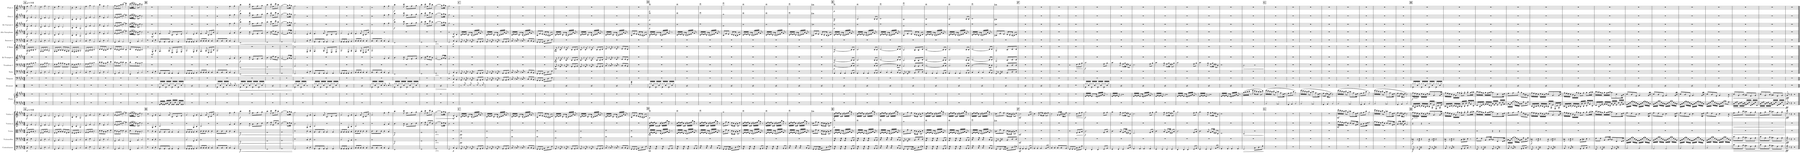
**kern	**dynam	**kern	**dynam	**kern	**dynam	**kern	**dynam	**kern	**dynam	**kern	**kern	**dynam	**kern	**kern	**dynam	**kern	**dynam	**kern	**dynam	**kern	**dynam	**kern	**dynam	**kern	**dynam	**kern	**dynam	**kern	**dynam	**kern	**dynam	**kern	**dynam
*part17	*part17	*part16	*part16	*part15	*part15	*part14	*part14	*part13	*part13	*part12	*part12	*part12	*part11	*part10	*part10	*part9	*part9	*part8	*part8	*part7	*part7	*part6	*part6	*part5	*part5	*part4	*part4	*part3	*part3	*part2	*part2	*part1	*part1
*staff18	*staff18	*staff17	*staff17	*staff16	*staff16	*staff15	*staff15	*staff14	*staff14	*staff13	*staff12	*staff12/13	*staff11	*staff10	*staff10	*staff9	*staff9	*staff8	*staff8	*staff7	*staff7	*staff6	*staff6	*staff5	*staff5	*staff4	*staff4	*staff3	*staff3	*staff2	*staff2	*staff1	*staff1
*I"Contrabasses	*	*I"Violoncellos	*	*I"Violas	*	*I"Violins 2	*	*I"Violins 1	*	*I"Piano	*	*	*I"Drumset	*I"Timpani	*	*I"Tuba	*	*I"Trombone 1	*	*I"Bb Trumpet 1	*	*I"F Horn	*	*I"Bassoon 1	*	*I"Alto Saxophone	*	*I"Bb Clarinet 1	*	*I"Oboe 1	*	*I"Flute 1	*
*I'Cbs.	*	*I'Vcs.	*	*I'Vlas.	*	*I'Vlns. 2	*	*I'Vlns. 1	*	*I'Pno.	*	*	*I'D. Set	*I'Timp.	*	*I'Tba.	*	*I'Tbn. 1	*	*I'Bb Tpt. 1	*	*I'F Hn.	*	*I'Bsn. 1	*	*I'A. Sax.	*	*I'Bb Cl. 1	*	*I'Ob. 1	*	*I'Fl. 1	*
*clefFv4	*	*clefF4	*	*clefC3	*	*clefG2	*	*clefG2	*	*clefF4	*clefG2	*	*clefX	*clefF4	*	*clefF4	*	*clefF4	*	*clefG2	*	*clefG2	*	*clefF4	*	*clefG2	*	*clefG2	*	*clefG2	*	*clefG2	*
*	*	*	*	*	*	*	*	*	*	*	*	*	*	*	*	*	*	*	*	*Trd1c2	*	*Trd4c7	*	*	*	*Trd5c9	*	*Trd1c2	*	*	*	*	*
*k[f#c#g#d#]	*	*k[f#c#g#d#]	*	*k[f#c#g#d#]	*	*k[f#c#g#d#]	*	*k[f#c#g#d#]	*	*k[f#c#g#d#]	*k[f#c#g#d#]	*	*k[]	*k[f#c#g#d#]	*	*k[f#c#g#d#]	*	*k[f#c#g#d#]	*	*k[f#c#g#d#]	*	*k[f#c#g#d#]	*	*k[f#c#g#d#]	*	*k[f#c#g#d#]	*	*k[f#c#g#d#]	*	*k[f#c#g#d#]	*	*k[f#c#g#d#]	*
*M4/4	*	*M4/4	*	*M4/4	*	*M4/4	*	*M4/4	*	*M4/4	*M4/4	*	*M4/4	*M4/4	*	*M4/4	*	*M4/4	*	*M4/4	*	*M4/4	*	*M4/4	*	*M4/4	*	*M4/4	*	*M4/4	*	*M4/4	*
*MM112	*	*MM112	*	*MM112	*	*MM112	*	*MM112	*	*MM112	*MM112	*	*MM112	*MM112	*	*MM112	*	*MM112	*	*MM112	*	*MM112	*	*MM112	*	*MM112	*	*MM112	*	*MM112	*	*MM112	*
!!LO:REH:place=s1:a:B:cj:fs=14:t=A
!!LO:REH:place=s14:a:B:cj:fs=14:t=A
=1	=1	=1	=1	=1	=1	=1	=1	=1	=1	=1	=1	=1	=1	=1	=1	=1	=1	=1	=1	=1	=1	=1	=1	=1	=1	=1	=1	=1	=1	=1	=1	=1	=1
!	!LO:DY:b	!	!LO:DY:b	!	!LO:DY:b	!	!LO:DY:b	!	!LO:DY:b	!	!	!	!	!	!	!	!LO:DY:b	!	!LO:DY:b	!	!	!	!LO:DY:b	!	!LO:DY:b	!	!LO:DY:b	!	!LO:DY:b	!	!LO:DY:b	!	!LO:DY:b
4CC#'/	p	4C#'/	p	8G#'/L	f	4e'/	f	4e'/	f	1r	1r	.	1r	1r	.	4C#'/	p	8G#'\L	f	1r	.	8G#'/L	f	4C#'/	p	4e'/	f	4e'/	f	4e'/	f	4ee'\	f
.	.	.	.	8G#'/	.	.	.	.	.	.	.	.	.	.	.	.	.	8G#'\	.	.	.	8G#'/	.	.	.	.	.	.	.	.	.	.	.
4EE'\	.	4E'\	.	8B'/	.	4g#'/	.	4g#'/	.	.	.	.	.	.	.	4E'\	.	8B'\	.	.	.	8B'/	.	4E'\	.	4g#'/	.	4g#'/	.	4g#'/	.	4gg#'\	.
.	.	.	.	8B'/J	.	.	.	.	.	.	.	.	.	.	.	.	.	8B'\J	.	.	.	8B'/J	.	.	.	.	.	.	.	.	.	.	.
2AAA/	.	2AA/	.	2c#\	.	2f#/	.	2f#/	.	.	.	.	.	.	.	2AA/	.	2c#\	.	.	.	2c#/	.	2AA/	.	2f#/	.	2f#/	.	2f#/	.	2ff#\	.
=2	=2	=2	=2	=2	=2	=2	=2	=2	=2	=2	=2	=2	=2	=2	=2	=2	=2	=2	=2	=2	=2	=2	=2	=2	=2	=2	=2	=2	=2	=2	=2	=2	=2
4BBB'/	.	4BB'/	.	8F#'/L	.	4d#'/	.	4d#'/	.	1r	1r	.	1r	1r	.	4BB'/	.	8F#'\L	.	1r	.	8F#'/L	.	4BB'/	.	4d#'/	.	4d#'/	.	4d#'/	.	4dd#'\	.
.	.	.	.	8F#'/	.	.	.	.	.	.	.	.	.	.	.	.	.	8F#'\	.	.	.	8F#'/	.	.	.	.	.	.	.	.	.	.	.
4DD#'\	.	4D#'\	.	8B'/	.	4f#'/	.	4f#'/	.	.	.	.	.	.	.	4D#'\	.	8B'\	.	.	.	8B'/	.	4D#'\	.	4f#'/	.	4f#'/	.	4f#'/	.	4ff#'\	.
.	.	.	.	8B'/J	.	.	.	.	.	.	.	.	.	.	.	.	.	8B'\J	.	.	.	8B'/J	.	.	.	.	.	.	.	.	.	.	.
2CC#/	.	2C#/	.	2G#/	.	2e/	.	2e/	.	.	.	.	.	.	.	2C#/	.	2G#\	.	.	.	2G#/	.	2C#/	.	2e/	.	2e/	.	2e/	.	2ee\	.
=3	=3	=3	=3	=3	=3	=3	=3	=3	=3	=3	=3	=3	=3	=3	=3	=3	=3	=3	=3	=3	=3	=3	=3	=3	=3	=3	=3	=3	=3	=3	=3	=3	=3
4GGG#'/	.	4GG#'/	.	8F#'/L	.	4c#'/	.	4c#'/	.	1r	1r	.	1r	1r	.	4GG#'/	.	8F#'\L	.	1r	.	8F#'/L	.	4GG#'/	.	4c#'/	.	4c#'/	.	4c#'/	.	4cc#'\	.
.	.	.	.	8F#'/	.	.	.	.	.	.	.	.	.	.	.	.	.	8F#'\	.	.	.	8F#'/	.	.	.	.	.	.	.	.	.	.	.
4BBB'/	.	4BB'/	.	8B'/	.	4e'/	.	4e'/	.	.	.	.	.	.	.	4BB'/	.	8B'\	.	.	.	8B'/	.	4BB'/	.	4e'/	.	4e'/	.	4e'/	.	4ee'\	.
.	.	.	.	8B'/J	.	.	.	.	.	.	.	.	.	.	.	.	.	8B'\J	.	.	.	8B'/J	.	.	.	.	.	.	.	.	.	.	.
2AAA/	.	2AA/	.	8B'/L	.	2d#/	.	2d#/	.	.	.	.	.	.	.	2AA/	.	8B'\L	.	.	.	8B'/L	.	2AA/	.	2d#/	.	2d#/	.	2d#/	.	2dd#\	.
.	.	.	.	8A'/	.	.	.	.	.	.	.	.	.	.	.	.	.	8A'\	.	.	.	8A'/	.	.	.	.	.	.	.	.	.	.	.
.	.	.	.	8F#'/	.	.	.	.	.	.	.	.	.	.	.	.	.	8F#'\	.	.	.	8F#'/	.	.	.	.	.	.	.	.	.	.	.
.	.	.	.	8G#'/J	.	.	.	.	.	.	.	.	.	.	.	.	.	8G#'\J	.	.	.	8G#'/J	.	.	.	.	.	.	.	.	.	.	.
=4	=4	=4	=4	=4	=4	=4	=4	=4	=4	=4	=4	=4	=4	=4	=4	=4	=4	=4	=4	=4	=4	=4	=4	=4	=4	=4	=4	=4	=4	=4	=4	=4	=4
4FFF#'/	.	4FF#'/	.	8F#'/L	.	4B'/	.	4B'/	.	1r	1r	.	1r	1r	.	4FF#'/	.	8F#'\L	.	1r	.	8F#'/L	.	4FF#'/	.	4B'/	.	4B'/	.	4B'/	.	4b'\	.
.	.	.	.	8E'/	.	.	.	.	.	.	.	.	.	.	.	.	.	8E'\	.	.	.	8E'/	.	.	.	.	.	.	.	.	.	.	.
4BBB'/	.	4BB'/	.	8F#'/	.	4c#'/	.	4c#'/	.	.	.	.	.	.	.	4BB'/	.	8F#'\	.	.	.	8F#'/	.	4BB'/	.	4c#'/	.	4c#'/	.	4c#'/	.	4cc#'\	.
.	.	.	.	8G#'/J	.	.	.	.	.	.	.	.	.	.	.	.	.	8G#'\J	.	.	.	8G#'/J	.	.	.	.	.	.	.	.	.	.	.
2CC#/	.	2C#/	.	2G#/	.	2G#/	.	2G#/	.	.	.	.	.	.	.	2C#/	.	2G#\	.	.	.	2G#/	.	2C#/	.	2G#/	.	2G#/	.	2c#/	.	2g#/	.
=5	=5	=5	=5	=5	=5	=5	=5	=5	=5	=5	=5	=5	=5	=5	=5	=5	=5	=5	=5	=5	=5	=5	=5	=5	=5	=5	=5	=5	=5	=5	=5	=5	=5
4CC#'/	.	4C#'/	.	8G#'/L	.	4e'/	.	4e'/	.	1r	1r	.	1r	1r	.	4C#'/	.	8G#'\L	.	1r	.	8G#'/L	.	4C#'/	.	4e'/	.	4e'/	.	4e'/	.	4ee'\	.
.	.	.	.	8G#'/	.	.	.	.	.	.	.	.	.	.	.	.	.	8G#'\	.	.	.	8G#'/	.	.	.	.	.	.	.	.	.	.	.
4EE'\	.	4E'\	.	8B'/	.	4g#'/	.	4g#'/	.	.	.	.	.	.	.	4E'\	.	8B'\	.	.	.	8B'/	.	4E'\	.	4g#'/	.	4g#'/	.	4g#'/	.	4gg#'\	.
.	.	.	.	8B'/J	.	.	.	.	.	.	.	.	.	.	.	.	.	8B'\J	.	.	.	8B'/J	.	.	.	.	.	.	.	.	.	.	.
2AAA/	.	2AA/	.	2c#\	.	2f#/	.	2f#/	.	.	.	.	.	.	.	2AA/	.	2c#\	.	.	.	2c#/	.	2AA/	.	2f#/	.	2f#/	.	2f#/	.	2ff#\	.
=6	=6	=6	=6	=6	=6	=6	=6	=6	=6	=6	=6	=6	=6	=6	=6	=6	=6	=6	=6	=6	=6	=6	=6	=6	=6	=6	=6	=6	=6	=6	=6	=6	=6
4BBB'/	.	4BB'/	.	8d#'\L	.	4b'\	.	4b'\	.	1r	1r	.	1r	1r	.	4BB'/	.	8d#'\L	.	1r	.	8d#'/L	.	4BB'/	.	4b'\	.	4b'\	.	4b'\	.	4bb'\	.
.	.	.	.	8d#'\	.	.	.	.	.	.	.	.	.	.	.	.	.	8d#'\	.	.	.	8d#'/	.	.	.	.	.	.	.	.	.	.	.
4DD#'\	.	4D#'\	.	8B'\	.	4f#'/	.	4f#'/	.	.	.	.	.	.	.	4D#'\	.	8B'\	.	.	.	8B'/	.	4D#'\	.	4f#'/	.	4f#'/	.	4f#'/	.	4ff#'\	.
.	.	.	.	8B'\J	.	.	.	.	.	.	.	.	.	.	.	.	.	8B'\J	.	.	.	8B'/J	.	.	.	.	.	.	.	.	.	.	.
2CC#/	.	2C#/	.	4d#\	.	2g#/	.	2g#/	.	.	.	.	.	.	.	2C#/	.	4d#\	.	.	.	4d#/	.	2C#/	.	2g#/	.	2g#/	.	2g#/	.	2gg#\	.
.	.	.	.	4e\	.	.	.	.	.	.	.	.	.	.	.	.	.	4e\	.	.	.	4e/	.	.	.	.	.	.	.	.	.	.	.
=7	=7	=7	=7	=7	=7	=7	=7	=7	=7	=7	=7	=7	=7	=7	=7	=7	=7	=7	=7	=7	=7	=7	=7	=7	=7	=7	=7	=7	=7	=7	=7	=7	=7
4GGG#'/	.	4GG#'/	.	8d#'\L	.	8g#'/L	.	8g#'/L	.	1r	1r	.	1r	1r	.	4GG#'/	.	8d#'\L	.	1r	.	8d#'/L	.	4GG#'/	.	8g#'/L	.	8g#'/L	.	8g#'/L	.	8gg#'\L	.
.	.	.	.	8c#'\	.	8f#'/	.	8f#'/	.	.	.	.	.	.	.	.	.	8c#'\	.	.	.	8c#'/	.	.	.	8f#'/	.	8f#'/	.	8f#'/	.	8ff#'\	.
4BBB'/	.	4BB'/	.	8B'\	.	8g#'/	.	8g#'/	.	.	.	.	.	.	.	4BB'/	.	8B'\	.	.	.	8B'/	.	4BB'/	.	8g#'/	.	8g#'/	.	8g#'/	.	8gg#'\	.
.	.	.	.	8d#'\J	.	8b'/J	.	8b'/J	.	.	.	.	.	.	.	.	.	8d#'\J	.	.	.	8d#'/J	.	.	.	8b'/J	.	8b'/J	.	8b'/J	.	8bb'\J	.
2AAA/	.	2AA/	.	4d#\	.	(4cc#\	.	(4cc#\	.	.	.	.	.	.	.	2AA/	.	4d#\	.	.	.	4d#/	.	2AA/	.	(4cc#\	.	(4cc#\	.	(4cc#\	.	(4ccc#\	.
.	.	.	.	4c#\	.	4ee\)	.	4ee\)	.	.	.	.	.	.	.	.	.	4c#\	.	.	.	4c#/	.	.	.	4ee\)	.	4ee\)	.	4ee\)	.	4eee\)	.
=8	=8	=8	=8	=8	=8	=8	=8	=8	=8	=8	=8	=8	=8	=8	=8	=8	=8	=8	=8	=8	=8	=8	=8	=8	=8	=8	=8	=8	=8	=8	=8	=8	=8
4FFF#'/	.	4FF#'/	.	8d#'\L	.	(16dd#\LL	.	(16dd#\LL	.	1r	1r	.	1r	1r	.	4FF#'/	.	8d#'\L	.	1r	.	8d#'/L	.	4FF#'/	.	(16dd#\LL	.	(16dd#\LL	.	(16dd#\LL	.	(16ddd#\LL	.
.	.	.	.	.	.	32ee\L	.	32ee\L	.	.	.	.	.	.	.	.	.	.	.	.	.	.	.	.	.	32ee\L	.	32ee\L	.	32ee\L	.	32eee\L	.
.	.	.	.	.	.	32dd#\JJ	.	32dd#\JJ	.	.	.	.	.	.	.	.	.	.	.	.	.	.	.	.	.	32dd#\JJ	.	32dd#\JJ	.	32dd#\JJ	.	32ddd#\JJ	.
.	.	.	.	8c#'\	.	8cc#\J)	.	8cc#\J)	.	.	.	.	.	.	.	.	.	8c#'\	.	.	.	8c#'/	.	.	.	8cc#\J)	.	8cc#\J)	.	8cc#\J)	.	8ccc#\J)	.
4BBB'/	.	4BB'/	.	8B'\	.	8b\L	.	8b\L	.	.	.	.	.	.	.	4BB'/	.	8B'\	.	.	.	8B'/	.	4BB'/	.	8b\L	.	8b\L	.	8b\L	.	8bb\L	.
.	.	.	.	8B'\J	.	8dd#\J	.	8dd#\J	.	.	.	.	.	.	.	.	.	8B'\J	.	.	.	8B'/J	.	.	.	8dd#\J	.	8dd#\J	.	8dd#\J	.	8ddd#\J	.
2CC#/	.	2C#/	.	2c#\	.	2cc#\	.	2cc#\	.	.	.	.	.	.	.	2C#/	.	2c#\	.	.	.	2c#/	.	2C#/	.	2cc#\	.	2cc#\	.	2cc#\	.	2ccc#\	.
!!LO:REH:place=s1:a:B:cj:fs=14:t=B
!!LO:REH:place=s14:a:B:cj:fs=14:t=B
=9	=9	=9	=9	=9	=9	=9	=9	=9	=9	=9	=9	=9	=9	=9	=9	=9	=9	=9	=9	=9	=9	=9	=9	=9	=9	=9	=9	=9	=9	=9	=9	=9	=9
2r	.	2r	.	2r	.	2r	.	2r	.	1r	1r	.	1r	1r	.	2r	.	1r	.	1r	.	2r	.	2r	.	2r	.	1r	.	1r	.	1r	.
!	!	!	!	!	!	!	!	!	!	!	!	!	!	!	!	!	!	!	!	!	!	!	!LO:DY:b	!	!	!	!LO:DY:b	!	!	!	!	!	!
4CC#'/	.	4C#'/	.	4c#'\	.	4G#'/	.	4e'/	.	.	.	.	.	.	.	4C#'/	.	.	.	.	.	4E'/	mf	4C#'/	.	4e'/	mf	.	.	.	.	.	.
4DD#'\	.	4D#'\	.	4B'/	.	4B'/	.	4g#'/	.	.	.	.	.	.	.	4E'\	.	.	.	.	.	4G#'/	.	4E'\	.	4g#'/	.	.	.	.	.	.	.
=10	=10	=10	=10	=10	=10	=10	=10	=10	=10	=10	=10	=10	=10	=10	=10	=10	=10	=10	=10	=10	=10	=10	=10	=10	=10	=10	=10	=10	=10	=10	=10	=10	=10
*	*	*	*	*	*	*	*	*	*	*	*	*	*^	*	*	*	*	*	*	*	*	*	*	*	*	*	*	*	*	*	*	*	*
8.AAA'/L	.	1C#	.	8.A'/L	.	2c#/	.	4.f#/	.	16AA/LL	1r	.	16Rgg/LL	4Rf\	1r	.	8.AA'/L	.	1r	.	1r	.	4.F#/	.	8.AA'/L	.	4.f#/	.	1r	.	1r	.	1r	.
.	.	.	.	.	.	.	.	.	.	16C#/	.	.	16Rgg/	.	.	.	.	.	.	.	.	.	.	.	.	.	.	.	.	.	.	.	.	.
.	.	.	.	.	.	.	.	.	.	16AA/	.	.	16Rcc/	.	.	.	.	.	.	.	.	.	.	.	.	.	.	.	.	.	.	.	.	.
8.AAA'/	.	.	.	8.A'/	.	.	.	.	.	16AA/JJ	.	.	16Rgg/JJ	.	.	.	8.AA'/	.	.	.	.	.	.	.	8.AA'/	.	.	.	.	.	.	.	.	.
.	.	.	.	.	.	.	.	.	.	16C#/LL	.	.	16Rgg/LL	4Rf\	.	.	.	.	.	.	.	.	.	.	.	.	.	.	.	.	.	.	.	.
.	.	.	.	.	.	.	.	.	.	16D#/	.	.	16Rgg/	.	.	.	.	.	.	.	.	.	.	.	.	.	.	.	.	.	.	.	.	.
8AAA'/J	.	.	.	8A'/J	.	.	.	8g#/	.	16AA/	.	.	16Rcc/	.	.	.	8AA'/J	.	.	.	.	.	8G#/	.	8AA'/J	.	8g#/	.	.	.	.	.	.	.
.	.	.	.	.	.	.	.	.	.	16E/JJ	.	.	16Rgg/JJ	.	.	.	.	.	.	.	.	.	.	.	.	.	.	.	.	.	.	.	.	.
4AAA'/	.	.	.	4A'/	.	2r	.	8.c#/L	.	16AA/LL	.	.	16Rgg/LL	4Rf\	.	.	4AA'/	.	.	.	.	.	8.C#/L	.	4AA'/	.	8.c#/L	.	.	.	.	.	.	.
.	.	.	.	.	.	.	.	.	.	16AA/	.	.	16Rgg/	.	.	.	.	.	.	.	.	.	.	.	.	.	.	.	.	.	.	.	.	.
.	.	.	.	.	.	.	.	.	.	16F#/	.	.	16Rcc/	.	.	.	.	.	.	.	.	.	.	.	.	.	.	.	.	.	.	.	.	.
.	.	.	.	.	.	.	.	8.d#/	.	16AA/JJ	.	.	16Rgg/JJ	.	.	.	.	.	.	.	.	.	8.D#/	.	.	.	8.d#/	.	.	.	.	.	.	.
4AAA'/	.	.	.	4A'/	.	.	.	.	.	16AA/LL	.	.	16Rgg/LL	4Rf\	.	.	4AA'/	.	.	.	.	.	.	.	4AA'/	.	.	.	.	.	.	.	.	.
.	.	.	.	.	.	.	.	.	.	16E/	.	.	16Rgg/	.	.	.	.	.	.	.	.	.	.	.	.	.	.	.	.	.	.	.	.	.
.	.	.	.	.	.	.	.	8e/J	.	16AA/	.	.	16Rcc/	.	.	.	.	.	.	.	.	.	8E/J	.	.	.	8e/J	.	.	.	.	.	.	.
.	.	.	.	.	.	.	.	.	.	16AA/JJ	.	.	16Rgg/JJ	.	.	.	.	.	.	.	.	.	.	.	.	.	.	.	.	.	.	.	.	.
=11	=11	=11	=11	=11	=11	=11	=11	=11	=11	=11	=11	=11	=11	=11	=11	=11	=11	=11	=11	=11	=11	=11	=11	=11	=11	=11	=11	=11	=11	=11	=11	=11	=11	=11
8.AAA'/L	.	2C#/	.	8.A'/L	.	2r	.	2g#/	.	1r	1r	.	16Rgg/LL	4Rf\	1r	.	8.AA'/L	.	1r	.	1r	.	2G#/	.	8.AA'/L	.	2g#/	.	1r	.	1r	.	1r	.
.	.	.	.	.	.	.	.	.	.	.	.	.	16Rgg/	.	.	.	.	.	.	.	.	.	.	.	.	.	.	.	.	.	.	.	.	.
.	.	.	.	.	.	.	.	.	.	.	.	.	16Rcc/	.	.	.	.	.	.	.	.	.	.	.	.	.	.	.	.	.	.	.	.	.
8.AAA'/	.	.	.	8.A'/	.	.	.	.	.	.	.	.	16Rgg/JJ	.	.	.	8.AA'/	.	.	.	.	.	.	.	8.AA'/	.	.	.	.	.	.	.	.	.
.	.	.	.	.	.	.	.	.	.	.	.	.	16Rgg/LL	4Rf\	.	.	.	.	.	.	.	.	.	.	.	.	.	.	.	.	.	.	.	.
.	.	.	.	.	.	.	.	.	.	.	.	.	16Rgg/	.	.	.	.	.	.	.	.	.	.	.	.	.	.	.	.	.	.	.	.	.
8AAA'/J	.	.	.	8A'/J	.	.	.	.	.	.	.	.	16Rcc/	.	.	.	8AA'/J	.	.	.	.	.	.	.	8AA'/J	.	.	.	.	.	.	.	.	.
.	.	.	.	.	.	.	.	.	.	.	.	.	16Rgg/JJ	.	.	.	.	.	.	.	.	.	.	.	.	.	.	.	.	.	.	.	.	.
4AAA'/	.	4GG#/	.	4A'/	.	4G#/	.	4e'/	.	.	.	.	16Rgg/LL	4Rf\	.	.	4AA'/	.	.	.	.	.	4E'/	.	4AA'/	.	4e'/	.	.	.	.	.	.	.
.	.	.	.	.	.	.	.	.	.	.	.	.	16Rgg/	.	.	.	.	.	.	.	.	.	.	.	.	.	.	.	.	.	.	.	.	.
.	.	.	.	.	.	.	.	.	.	.	.	.	16Rcc/	.	.	.	.	.	.	.	.	.	.	.	.	.	.	.	.	.	.	.	.	.
.	.	.	.	.	.	.	.	.	.	.	.	.	16Rgg/JJ	.	.	.	.	.	.	.	.	.	.	.	.	.	.	.	.	.	.	.	.	.
4BBB'/	.	4BB/	.	4B'/	.	4B/	.	4g#'/	.	.	.	.	16Rgg/LL	4Rf\	.	.	4BB'/	.	.	.	.	.	4G#'/	.	4BB'/	.	4g#'/	.	.	.	.	.	.	.
.	.	.	.	.	.	.	.	.	.	.	.	.	16Rgg/	.	.	.	.	.	.	.	.	.	.	.	.	.	.	.	.	.	.	.	.	.
.	.	.	.	.	.	.	.	.	.	.	.	.	16Rcc/	.	.	.	.	.	.	.	.	.	.	.	.	.	.	.	.	.	.	.	.	.
.	.	.	.	.	.	.	.	.	.	.	.	.	16Rgg/JJ	.	.	.	.	.	.	.	.	.	.	.	.	.	.	.	.	.	.	.	.	.
=12	=12	=12	=12	=12	=12	=12	=12	=12	=12	=12	=12	=12	=12	=12	=12	=12	=12	=12	=12	=12	=12	=12	=12	=12	=12	=12	=12	=12	=12	=12	=12	=12	=12	=12
8.CC#'/L	.	1C#	.	8.c#'\L	.	2c#/	.	4.f#/	.	1r	1r	.	16Rgg/LL	4Rf\	1r	.	8.C#'/L	.	1r	.	1r	.	4.F#/	.	8.C#'/L	.	4.f#/	.	1r	.	1r	.	1r	.
.	.	.	.	.	.	.	.	.	.	.	.	.	16Rgg/	.	.	.	.	.	.	.	.	.	.	.	.	.	.	.	.	.	.	.	.	.
.	.	.	.	.	.	.	.	.	.	.	.	.	16Rcc/	.	.	.	.	.	.	.	.	.	.	.	.	.	.	.	.	.	.	.	.	.
8.CC#'/	.	.	.	8.c#'\	.	.	.	.	.	.	.	.	16Rgg/JJ	.	.	.	8.C#'/	.	.	.	.	.	.	.	8.C#'/	.	.	.	.	.	.	.	.	.
.	.	.	.	.	.	.	.	.	.	.	.	.	16Rgg/LL	4Rf\	.	.	.	.	.	.	.	.	.	.	.	.	.	.	.	.	.	.	.	.
.	.	.	.	.	.	.	.	.	.	.	.	.	16Rgg/	.	.	.	.	.	.	.	.	.	.	.	.	.	.	.	.	.	.	.	.	.
8CC#'/J	.	.	.	8c#'\J	.	.	.	8g#/	.	.	.	.	16Rcc/	.	.	.	8C#'/J	.	.	.	.	.	8G#/	.	8C#'/J	.	8g#/	.	.	.	.	.	.	.
.	.	.	.	.	.	.	.	.	.	.	.	.	16Rgg/JJ	.	.	.	.	.	.	.	.	.	.	.	.	.	.	.	.	.	.	.	.	.
4CC#'/	.	.	.	4c#'\	.	2r	.	8.c#/L	.	.	.	.	16Rgg/LL	4Rf\	.	.	4C#'/	.	.	.	.	.	8.C#/L	.	4C#'/	.	8.c#/L	.	.	.	.	.	.	.
.	.	.	.	.	.	.	.	.	.	.	.	.	16Rgg/	.	.	.	.	.	.	.	.	.	.	.	.	.	.	.	.	.	.	.	.	.
.	.	.	.	.	.	.	.	.	.	.	.	.	16Rcc/	.	.	.	.	.	.	.	.	.	.	.	.	.	.	.	.	.	.	.	.	.
.	.	.	.	.	.	.	.	8.d#/	.	.	.	.	16Rgg/JJ	.	.	.	.	.	.	.	.	.	8.D#/	.	.	.	8.d#/	.	.	.	.	.	.	.
4CC#'/	.	.	.	4c#'\	.	.	.	.	.	.	.	.	16Rgg/LL	4Rf\	.	.	4C#'/	.	.	.	.	.	.	.	4C#'/	.	.	.	.	.	.	.	.	.
.	.	.	.	.	.	.	.	.	.	.	.	.	16Rgg/	.	.	.	.	.	.	.	.	.	.	.	.	.	.	.	.	.	.	.	.	.
.	.	.	.	.	.	.	.	8b/J	.	.	.	.	16Rcc/	.	.	.	.	.	.	.	.	.	8B/J	.	.	.	8b/J	.	.	.	.	.	.	.
.	.	.	.	.	.	.	.	.	.	.	.	.	16Rgg/JJ	.	.	.	.	.	.	.	.	.	.	.	.	.	.	.	.	.	.	.	.	.
=13	=13	=13	=13	=13	=13	=13	=13	=13	=13	=13	=13	=13	=13	=13	=13	=13	=13	=13	=13	=13	=13	=13	=13	=13	=13	=13	=13	=13	=13	=13	=13	=13	=13	=13
8.CC#'/L	.	1C#	.	8.c#'\L	.	2r	.	2g#/	.	1r	1r	.	16Rgg/LL	4Rf\	1r	.	8.C#'/L	.	1r	.	2r	.	2G#/	.	8.C#'/L	.	2g#/	.	2r	.	2r	.	2r	.
.	.	.	.	.	.	.	.	.	.	.	.	.	16Rgg/	.	.	.	.	.	.	.	.	.	.	.	.	.	.	.	.	.	.	.	.	.
.	.	.	.	.	.	.	.	.	.	.	.	.	16Rcc/	.	.	.	.	.	.	.	.	.	.	.	.	.	.	.	.	.	.	.	.	.
8.CC#'/	.	.	.	8.c#'\	.	.	.	.	.	.	.	.	16Rgg/JJ	.	.	.	8.C#'/	.	.	.	.	.	.	.	8.C#'/	.	.	.	.	.	.	.	.	.
.	.	.	.	.	.	.	.	.	.	.	.	.	16Rgg/LL	4Rf\	.	.	.	.	.	.	.	.	.	.	.	.	.	.	.	.	.	.	.	.
.	.	.	.	.	.	.	.	.	.	.	.	.	16Rgg/	.	.	.	.	.	.	.	.	.	.	.	.	.	.	.	.	.	.	.	.	.
8CC#'/J	.	.	.	8c#'\J	.	.	.	.	.	.	.	.	16Rcc/	.	.	.	8C#'/J	.	.	.	.	.	.	.	8C#'/J	.	.	.	.	.	.	.	.	.
.	.	.	.	.	.	.	.	.	.	.	.	.	16Rgg/JJ	.	.	.	.	.	.	.	.	.	.	.	.	.	.	.	.	.	.	.	.	.
4CC#'/	.	.	.	4c#'\	.	4g#/	.	4ee'\	.	.	.	.	8Rcc/	2ryy	.	.	4C#'/	.	.	.	4g#'/	.	2r	.	4C#'/	.	4g#'/	.	4ee'\	.	4ee'\	.	4ee'\	.
.	.	.	.	.	.	.	.	.	.	.	.	.	8r	.	.	.	.	.	.	.	.	.	.	.	.	.	.	.	.	.	.	.	.	.
4BBB'/	.	.	.	4B'/	.	4a/	.	4ff#'\	.	.	.	.	8Rcc/	.	.	.	4BB'/	.	.	.	4a'/	.	.	.	4BB'/	.	4a'/	.	4ff#'\	.	4ff#'\	.	4ff#'\	.
.	.	.	.	.	.	.	.	.	.	.	.	.	8r	.	.	.	.	.	.	.	.	.	.	.	.	.	.	.	.	.	.	.	.	.
=14	=14	=14	=14	=14	=14	=14	=14	=14	=14	=14	=14	=14	=14	=14	=14	=14	=14	=14	=14	=14	=14	=14	=14	=14	=14	=14	=14	=14	=14	=14	=14	=14	=14	=14
!	!LO:HP:b	!	!LO:HP:b	!	!LO:HP:b	!	!	!	!	!	!	!	!	!	!	!	!	!LO:HP:b	!	!LO:HP:b	!	!	!	!	!	!LO:HP:b	!	!	!	!	!	!	!	!
!	!LO:DY:n=1:b	!	!LO:DY:n=1:b	!	!LO:DY:n=1:b	!	!	!	!LO:DY:b	!	!	!	!	!	!	!	!	!	!	!	!	!LO:DY:b	!	!	!	!	!	!	!	!LO:DY:b	!	!LO:DY:b	!	!LO:DY:b
1FFF#	< f	1FF#	< f	1F#	< f	4.b\	.	4.bb\	f	1r	1r	.	16Rgg/LL	4Rf\	1r	.	1FF#	<	1FF#	<	4.b\	f	1r	.	1FF#	<	4.b\	.	4.bb\	f	4.bb\	f	4.bb\	f
.	.	.	.	.	.	.	.	.	.	.	.	.	16Rgg/	.	.	.	.	.	.	.	.	.	.	.	.	.	.	.	.	.	.	.	.	.
.	.	.	.	.	.	.	.	.	.	.	.	.	16Rcc/	.	.	.	.	.	.	.	.	.	.	.	.	.	.	.	.	.	.	.	.	.
.	.	.	.	.	.	.	.	.	.	.	.	.	16Rgg/JJ	.	.	.	.	.	.	.	.	.	.	.	.	.	.	.	.	.	.	.	.	.
.	.	.	.	.	.	.	.	.	.	.	.	.	16Rgg/LL	4Rf\	.	.	.	.	.	.	.	.	.	.	.	.	.	.	.	.	.	.	.	.
.	.	.	.	.	.	.	.	.	.	.	.	.	16Rgg/	.	.	.	.	.	.	.	.	.	.	.	.	.	.	.	.	.	.	.	.	.
.	.	.	.	.	.	8b\	.	8ccc#\	.	.	.	.	16Rcc/	.	.	.	.	.	.	.	8cc#\	.	.	.	.	.	8cc#\	.	8ccc#\	.	8ccc#\	.	8ccc#\	.
.	.	.	.	.	.	.	.	.	.	.	.	.	16Rgg/JJ	.	.	.	.	.	.	.	.	.	.	.	.	.	.	.	.	.	.	.	.	.
.	.	.	.	.	.	8.a\L	.	8.ee\L	.	.	.	.	16Rgg/LL	4Rf\	.	.	.	.	.	.	8.e/L	.	.	.	.	.	8.e/L	.	8.ee\L	.	8.ee\L	.	8.ee\L	.
.	.	.	.	.	.	.	.	.	.	.	.	.	16Rgg/	.	.	.	.	.	.	.	.	.	.	.	.	.	.	.	.	.	.	.	.	.
.	.	.	.	.	.	.	.	.	.	.	.	.	16Rcc/	.	.	.	.	.	.	.	.	.	.	.	.	.	.	.	.	.	.	.	.	.
.	.	.	.	.	.	8.b\	.	8.ff#\	.	.	.	.	16Rgg/JJ	.	.	.	.	.	.	.	8.f#/	.	.	.	.	.	8.f#/	.	8.ff#\	.	8.ff#\	.	8.ff#\	.
.	.	.	.	.	.	.	.	.	.	.	.	.	16Rgg/LL	4Rf\	.	.	.	.	.	.	.	.	.	.	.	.	.	.	.	.	.	.	.	.
.	.	.	.	.	.	.	.	.	.	.	.	.	16Rgg/	.	.	.	.	.	.	.	.	.	.	.	.	.	.	.	.	.	.	.	.	.
.	.	.	.	.	.	8cc#\J	.	8gg#\J	.	.	.	.	16Rcc/	.	.	.	.	.	.	.	8g#/J	.	.	.	.	.	8g#/J	.	8gg#\J	.	8gg#\J	.	8gg#\J	.
.	.	.	.	.	.	.	.	.	.	.	.	.	16Rgg/JJ	.	.	.	.	.	.	.	.	.	.	.	.	.	.	.	.	.	.	.	.	.
=15	=15	=15	=15	=15	=15	=15	=15	=15	=15	=15	=15	=15	=15	=15	=15	=15	=15	=15	=15	=15	=15	=15	=15	=15	=15	=15	=15	=15	=15	=15	=15	=15	=15	=15
1GGG#	.	1GG#	.	1G#	.	4.dd#\	.	4.bb\	.	1r	1r	.	16Rgg/LL	4Rf\	1r	.	1GG#	.	1GG#	.	4.b\	.	1r	.	1GG#	.	4.b\	.	4.bb\	.	4.bb\	.	4.bb\	.
.	.	.	.	.	.	.	.	.	.	.	.	.	16Rgg/	.	.	.	.	.	.	.	.	.	.	.	.	.	.	.	.	.	.	.	.	.
.	.	.	.	.	.	.	.	.	.	.	.	.	16Rcc/	.	.	.	.	.	.	.	.	.	.	.	.	.	.	.	.	.	.	.	.	.
.	.	.	.	.	.	.	.	.	.	.	.	.	16Rgg/JJ	.	.	.	.	.	.	.	.	.	.	.	.	.	.	.	.	.	.	.	.	.
.	.	.	.	.	.	.	.	.	.	.	.	.	16Rgg/LL	4Rf\	.	.	.	.	.	.	.	.	.	.	.	.	.	.	.	.	.	.	.	.
.	.	.	.	.	.	.	.	.	.	.	.	.	16Rgg/	.	.	.	.	.	.	.	.	.	.	.	.	.	.	.	.	.	.	.	.	.
.	.	.	.	.	.	8ee\	.	8ccc#\	.	.	.	.	16Rcc/	.	.	.	.	.	.	.	8cc#\	.	.	.	.	.	8cc#\	.	8ccc#\	.	8ccc#\	.	8ccc#\	.
.	.	.	.	.	.	.	.	.	.	.	.	.	16Rgg/JJ	.	.	.	.	.	.	.	.	.	.	.	.	.	.	.	.	.	.	.	.	.
.	.	.	.	.	.	8.f#/L	.	8.ee\L	.	.	.	.	16Rgg/LL	4Rf\	.	.	.	.	.	.	8.ee\L	.	.	.	.	.	8.ee\L	.	8.ee\L	.	8.ee\L	.	8.ee\L	.
.	.	.	.	.	.	.	.	.	.	.	.	.	16Rgg/	.	.	.	.	.	.	.	.	.	.	.	.	.	.	.	.	.	.	.	.	.
.	.	.	.	.	.	.	.	.	.	.	.	.	16Rcc/	.	.	.	.	.	.	.	.	.	.	.	.	.	.	.	.	.	.	.	.	.
.	.	.	.	.	.	8.dd#/	.	8.ddd#\	.	.	.	.	16Rgg/JJ	.	.	.	.	.	.	.	8.dd#\	.	.	.	.	.	8.dd#\	.	8.ddd#\	.	8.ddd#\	.	8.ddd#\	.
.	.	.	.	.	.	.	.	.	.	.	.	.	16Rgg/LL	4Rf\	.	.	.	.	.	.	.	.	.	.	.	.	.	.	.	.	.	.	.	.
.	.	.	.	.	.	.	.	.	.	.	.	.	16Rgg/	.	.	.	.	.	.	.	.	.	.	.	.	.	.	.	.	.	.	.	.	.
.	.	.	.	.	.	8b/J	.	8bb\J	.	.	.	.	16Rcc/	.	.	.	.	.	.	.	8b\J	.	.	.	.	.	8b\J	.	8bb\J	.	8bb\J	.	8bb\J	.
.	.	.	.	.	.	.	.	.	.	.	.	.	16Rgg/JJ	.	.	.	.	.	.	.	.	.	.	.	.	.	.	.	.	.	.	.	.	.
=16	=16	=16	=16	=16	=16	=16	=16	=16	=16	=16	=16	=16	=16	=16	=16	=16	=16	=16	=16	=16	=16	=16	=16	=16	=16	=16	=16	=16	=16	=16	=16	=16	=16	=16
1AAA	.	1AA	.	1A	.	[2.cc#\	.	[2.gg#\	.	1r	1r	.	16Rgg/LL	4Rf\	1r	.	1AA	.	1AA	.	[2.g#/	.	1r	.	1AA	.	[2.g#/	.	[2.gg#\	.	[2.gg#\	.	[2.gg#\	.
.	.	.	.	.	.	.	.	.	.	.	.	.	16Rgg/	.	.	.	.	.	.	.	.	.	.	.	.	.	.	.	.	.	.	.	.	.
.	.	.	.	.	.	.	.	.	.	.	.	.	16Rcc/	.	.	.	.	.	.	.	.	.	.	.	.	.	.	.	.	.	.	.	.	.
.	.	.	.	.	.	.	.	.	.	.	.	.	16Rgg/JJ	.	.	.	.	.	.	.	.	.	.	.	.	.	.	.	.	.	.	.	.	.
.	.	.	.	.	.	.	.	.	.	.	.	.	16Rgg/LL	4Rf\	.	.	.	.	.	.	.	.	.	.	.	.	.	.	.	.	.	.	.	.
.	.	.	.	.	.	.	.	.	.	.	.	.	16Rgg/	.	.	.	.	.	.	.	.	.	.	.	.	.	.	.	.	.	.	.	.	.
.	.	.	.	.	.	.	.	.	.	.	.	.	16Rcc/	.	.	.	.	.	.	.	.	.	.	.	.	.	.	.	.	.	.	.	.	.
.	.	.	.	.	.	.	.	.	.	.	.	.	16Rgg/JJ	.	.	.	.	.	.	.	.	.	.	.	.	.	.	.	.	.	.	.	.	.
.	.	.	.	.	.	.	.	.	.	.	.	.	16Rgg/LL	4Rf\	.	.	.	.	.	.	.	.	.	.	.	.	.	.	.	.	.	.	.	.
.	.	.	.	.	.	.	.	.	.	.	.	.	16Rgg/	.	.	.	.	.	.	.	.	.	.	.	.	.	.	.	.	.	.	.	.	.
.	.	.	.	.	.	.	.	.	.	.	.	.	16Rcc/	.	.	.	.	.	.	.	.	.	.	.	.	.	.	.	.	.	.	.	.	.
.	.	.	.	.	.	.	.	.	.	.	.	.	16Rgg/JJ	.	.	.	.	.	.	.	.	.	.	.	.	.	.	.	.	.	.	.	.	.
.	.	.	.	.	.	8cc#\L]	.	8gg#\L]	.	.	.	.	16Rgg/LL	4Rf\	.	.	.	.	.	.	8g#/L]	.	.	.	.	.	8g#/L]	.	8gg#\L]	.	8gg#\L]	.	8gg#\L]	.
.	.	.	.	.	.	.	.	.	.	.	.	.	16Rgg/	.	.	.	.	.	.	.	.	.	.	.	.	.	.	.	.	.	.	.	.	.
.	.	.	.	.	.	16dd#\L	.	16aa\L	.	.	.	.	16Rcc/	.	.	.	.	.	.	.	16a/L	.	.	.	.	.	16a/L	.	16aa\L	.	16aa\L	.	16aa\L	.
.	.	.	.	.	.	16cc#\JJ	.	16gg#\JJ	.	.	.	.	16Rgg/JJ	.	.	.	.	.	.	.	16g#/JJ	.	.	.	.	.	16g#/JJ	.	16gg#\JJ	.	16gg#\JJ	.	16gg#\JJ	.
*	*	*	*	*	*	*	*	*	*	*	*	*	*v	*v	*	*	*	*	*	*	*	*	*	*	*	*	*	*	*	*	*	*	*	*
.	[	.	[	.	[	.	.	.	.	.	.	.	.	.	.	.	[	.	[	.	.	.	.	.	[	.	.	.	.	.	.	.	.
=17	=17	=17	=17	=17	=17	=17	=17	=17	=17	=17	=17	=17	=17	=17	=17	=17	=17	=17	=17	=17	=17	=17	=17	=17	=17	=17	=17	=17	=17	=17	=17	=17	=17
*	*	*	*	*	*	*	*	*	*	*	*	*	*^	*	*	*	*	*	*	*	*	*	*	*	*	*	*	*	*	*	*	*	*
2GGG#/	.	2r	.	2r	.	2b\	.	2ff#\	.	1r	1r	.	16Rgg/LL	4Rf\	1r	.	2GG#/	.	2BB/	.	2f#/	.	2r	.	2GG#/	.	2f#/	.	2ff#\	.	2ff#\	.	2ff#\	.
.	.	.	.	.	.	.	.	.	.	.	.	.	16Rgg/	.	.	.	.	.	.	.	.	.	.	.	.	.	.	.	.	.	.	.	.	.
.	.	.	.	.	.	.	.	.	.	.	.	.	16Rcc/	.	.	.	.	.	.	.	.	.	.	.	.	.	.	.	.	.	.	.	.	.
.	.	.	.	.	.	.	.	.	.	.	.	.	16Rgg/JJ	.	.	.	.	.	.	.	.	.	.	.	.	.	.	.	.	.	.	.	.	.
.	.	.	.	.	.	.	.	.	.	.	.	.	16Rgg/LL	4Rf\	.	.	.	.	.	.	.	.	.	.	.	.	.	.	.	.	.	.	.	.
.	.	.	.	.	.	.	.	.	.	.	.	.	16Rgg/	.	.	.	.	.	.	.	.	.	.	.	.	.	.	.	.	.	.	.	.	.
.	.	.	.	.	.	.	.	.	.	.	.	.	16Rcc/	.	.	.	.	.	.	.	.	.	.	.	.	.	.	.	.	.	.	.	.	.
.	.	.	.	.	.	.	.	.	.	.	.	.	16Rgg/JJ	.	.	.	.	.	.	.	.	.	.	.	.	.	.	.	.	.	.	.	.	.
4CC#'/	.	4C#'/	.	4c#'\	.	4G#'/	.	4e'/	.	.	.	.	2r	2ryy	.	.	4C#'/	.	2r	.	2r	.	4E'/	.	4C#'/	.	4e'/	.	2r	.	2r	.	2r	.
4DD#'\	.	4D#'\	.	4B'/	.	4B'/	.	4g#'/	.	.	.	.	.	.	.	.	4E'\	.	.	.	.	.	4G#'/	.	4E'\	.	4g#'/	.	.	.	.	.	.	.
=18	=18	=18	=18	=18	=18	=18	=18	=18	=18	=18	=18	=18	=18	=18	=18	=18	=18	=18	=18	=18	=18	=18	=18	=18	=18	=18	=18	=18	=18	=18	=18	=18	=18	=18
8.AAA'/L	.	1C#	.	8.A'/L	.	2c#/	.	4.f#/	.	1r	1r	.	16Rgg/LL	4Rf\	1r	.	8.AA'/L	.	1r	.	1r	.	4.F#/	.	8.AA'/L	.	4.f#/	.	1r	.	1r	.	1r	.
.	.	.	.	.	.	.	.	.	.	.	.	.	16Rgg/	.	.	.	.	.	.	.	.	.	.	.	.	.	.	.	.	.	.	.	.	.
.	.	.	.	.	.	.	.	.	.	.	.	.	16Rcc/	.	.	.	.	.	.	.	.	.	.	.	.	.	.	.	.	.	.	.	.	.
8.AAA'/	.	.	.	8.A'/	.	.	.	.	.	.	.	.	16Rgg/JJ	.	.	.	8.AA'/	.	.	.	.	.	.	.	8.AA'/	.	.	.	.	.	.	.	.	.
.	.	.	.	.	.	.	.	.	.	.	.	.	16Rgg/LL	4Rf\	.	.	.	.	.	.	.	.	.	.	.	.	.	.	.	.	.	.	.	.
.	.	.	.	.	.	.	.	.	.	.	.	.	16Rgg/	.	.	.	.	.	.	.	.	.	.	.	.	.	.	.	.	.	.	.	.	.
8AAA'/J	.	.	.	8A'/J	.	.	.	8g#/	.	.	.	.	16Rcc/	.	.	.	8AA'/J	.	.	.	.	.	8G#/	.	8AA'/J	.	8g#/	.	.	.	.	.	.	.
.	.	.	.	.	.	.	.	.	.	.	.	.	16Rgg/JJ	.	.	.	.	.	.	.	.	.	.	.	.	.	.	.	.	.	.	.	.	.
4AAA'/	.	.	.	4A'/	.	2r	.	8.c#/L	.	.	.	.	16Rgg/LL	4Rf\	.	.	4AA'/	.	.	.	.	.	8.C#/L	.	4AA'/	.	8.c#/L	.	.	.	.	.	.	.
.	.	.	.	.	.	.	.	.	.	.	.	.	16Rgg/	.	.	.	.	.	.	.	.	.	.	.	.	.	.	.	.	.	.	.	.	.
.	.	.	.	.	.	.	.	.	.	.	.	.	16Rcc/	.	.	.	.	.	.	.	.	.	.	.	.	.	.	.	.	.	.	.	.	.
.	.	.	.	.	.	.	.	8.d#/	.	.	.	.	16Rgg/JJ	.	.	.	.	.	.	.	.	.	8.D#/	.	.	.	8.d#/	.	.	.	.	.	.	.
4AAA'/	.	.	.	4A'/	.	.	.	.	.	.	.	.	16Rgg/LL	4Rf\	.	.	4AA'/	.	.	.	.	.	.	.	4AA'/	.	.	.	.	.	.	.	.	.
.	.	.	.	.	.	.	.	.	.	.	.	.	16Rgg/	.	.	.	.	.	.	.	.	.	.	.	.	.	.	.	.	.	.	.	.	.
.	.	.	.	.	.	.	.	8e/J	.	.	.	.	16Rcc/	.	.	.	.	.	.	.	.	.	8E/J	.	.	.	8e/J	.	.	.	.	.	.	.
.	.	.	.	.	.	.	.	.	.	.	.	.	16Rgg/JJ	.	.	.	.	.	.	.	.	.	.	.	.	.	.	.	.	.	.	.	.	.
=19	=19	=19	=19	=19	=19	=19	=19	=19	=19	=19	=19	=19	=19	=19	=19	=19	=19	=19	=19	=19	=19	=19	=19	=19	=19	=19	=19	=19	=19	=19	=19	=19	=19	=19
8.AAA'/L	.	2C#/	.	8.A'/L	.	2r	.	2g#/	.	1r	1r	.	16Rgg/LL	4Rf\	1r	.	8.AA'/L	.	1r	.	1r	.	2G#/	.	8.AA'/L	.	2g#/	.	1r	.	1r	.	1r	.
.	.	.	.	.	.	.	.	.	.	.	.	.	16Rgg/	.	.	.	.	.	.	.	.	.	.	.	.	.	.	.	.	.	.	.	.	.
.	.	.	.	.	.	.	.	.	.	.	.	.	16Rcc/	.	.	.	.	.	.	.	.	.	.	.	.	.	.	.	.	.	.	.	.	.
8.AAA'/	.	.	.	8.A'/	.	.	.	.	.	.	.	.	16Rgg/JJ	.	.	.	8.AA'/	.	.	.	.	.	.	.	8.AA'/	.	.	.	.	.	.	.	.	.
.	.	.	.	.	.	.	.	.	.	.	.	.	16Rgg/LL	4Rf\	.	.	.	.	.	.	.	.	.	.	.	.	.	.	.	.	.	.	.	.
.	.	.	.	.	.	.	.	.	.	.	.	.	16Rgg/	.	.	.	.	.	.	.	.	.	.	.	.	.	.	.	.	.	.	.	.	.
8AAA'/J	.	.	.	8A'/J	.	.	.	.	.	.	.	.	16Rcc/	.	.	.	8AA'/J	.	.	.	.	.	.	.	8AA'/J	.	.	.	.	.	.	.	.	.
.	.	.	.	.	.	.	.	.	.	.	.	.	16Rgg/JJ	.	.	.	.	.	.	.	.	.	.	.	.	.	.	.	.	.	.	.	.	.
4AAA'/	.	4GG#/	.	4A'/	.	4G#/	.	4e'/	.	.	.	.	16Rgg/LL	4Rf\	.	.	4AA'/	.	.	.	.	.	4E'/	.	4AA'/	.	4e'/	.	.	.	.	.	.	.
.	.	.	.	.	.	.	.	.	.	.	.	.	16Rgg/	.	.	.	.	.	.	.	.	.	.	.	.	.	.	.	.	.	.	.	.	.
.	.	.	.	.	.	.	.	.	.	.	.	.	16Rcc/	.	.	.	.	.	.	.	.	.	.	.	.	.	.	.	.	.	.	.	.	.
.	.	.	.	.	.	.	.	.	.	.	.	.	16Rgg/JJ	.	.	.	.	.	.	.	.	.	.	.	.	.	.	.	.	.	.	.	.	.
4BBB'/	.	4BB/	.	4B'/	.	4B/	.	4g#'/	.	.	.	.	16Rgg/LL	4Rf\	.	.	4BB'/	.	.	.	.	.	4G#'/	.	4BB'/	.	4g#'/	.	.	.	.	.	.	.
.	.	.	.	.	.	.	.	.	.	.	.	.	16Rgg/	.	.	.	.	.	.	.	.	.	.	.	.	.	.	.	.	.	.	.	.	.
.	.	.	.	.	.	.	.	.	.	.	.	.	16Rcc/	.	.	.	.	.	.	.	.	.	.	.	.	.	.	.	.	.	.	.	.	.
.	.	.	.	.	.	.	.	.	.	.	.	.	16Rgg/JJ	.	.	.	.	.	.	.	.	.	.	.	.	.	.	.	.	.	.	.	.	.
=20	=20	=20	=20	=20	=20	=20	=20	=20	=20	=20	=20	=20	=20	=20	=20	=20	=20	=20	=20	=20	=20	=20	=20	=20	=20	=20	=20	=20	=20	=20	=20	=20	=20	=20
8.CC#'/L	.	1C#	.	8.c#'\L	.	2c#/	.	4.f#/	.	1r	1r	.	16Rgg/LL	4Rf\	1r	.	8.C#'/L	.	1r	.	1r	.	4.F#/	.	8.C#'/L	.	4.f#/	.	1r	.	1r	.	1r	.
.	.	.	.	.	.	.	.	.	.	.	.	.	16Rgg/	.	.	.	.	.	.	.	.	.	.	.	.	.	.	.	.	.	.	.	.	.
.	.	.	.	.	.	.	.	.	.	.	.	.	16Rcc/	.	.	.	.	.	.	.	.	.	.	.	.	.	.	.	.	.	.	.	.	.
8.CC#'/	.	.	.	8.c#'\	.	.	.	.	.	.	.	.	16Rgg/JJ	.	.	.	8.C#'/	.	.	.	.	.	.	.	8.C#'/	.	.	.	.	.	.	.	.	.
.	.	.	.	.	.	.	.	.	.	.	.	.	16Rgg/LL	4Rf\	.	.	.	.	.	.	.	.	.	.	.	.	.	.	.	.	.	.	.	.
.	.	.	.	.	.	.	.	.	.	.	.	.	16Rgg/	.	.	.	.	.	.	.	.	.	.	.	.	.	.	.	.	.	.	.	.	.
8CC#'/J	.	.	.	8c#'\J	.	.	.	8g#/	.	.	.	.	16Rcc/	.	.	.	8C#'/J	.	.	.	.	.	8G#/	.	8C#'/J	.	8g#/	.	.	.	.	.	.	.
.	.	.	.	.	.	.	.	.	.	.	.	.	16Rgg/JJ	.	.	.	.	.	.	.	.	.	.	.	.	.	.	.	.	.	.	.	.	.
4CC#'/	.	.	.	4c#'\	.	2r	.	8.c#/L	.	.	.	.	16Rgg/LL	4Rf\	.	.	4C#'/	.	.	.	.	.	8.C#/L	.	4C#'/	.	8.c#/L	.	.	.	.	.	.	.
.	.	.	.	.	.	.	.	.	.	.	.	.	16Rgg/	.	.	.	.	.	.	.	.	.	.	.	.	.	.	.	.	.	.	.	.	.
.	.	.	.	.	.	.	.	.	.	.	.	.	16Rcc/	.	.	.	.	.	.	.	.	.	.	.	.	.	.	.	.	.	.	.	.	.
.	.	.	.	.	.	.	.	8.d#/	.	.	.	.	16Rgg/JJ	.	.	.	.	.	.	.	.	.	8.D#/	.	.	.	8.d#/	.	.	.	.	.	.	.
4CC#'/	.	.	.	4c#'\	.	.	.	.	.	.	.	.	16Rgg/LL	4Rf\	.	.	4C#'/	.	.	.	.	.	.	.	4C#'/	.	.	.	.	.	.	.	.	.
.	.	.	.	.	.	.	.	.	.	.	.	.	16Rgg/	.	.	.	.	.	.	.	.	.	.	.	.	.	.	.	.	.	.	.	.	.
.	.	.	.	.	.	.	.	8b/J	.	.	.	.	16Rcc/	.	.	.	.	.	.	.	.	.	8B/J	.	.	.	8b/J	.	.	.	.	.	.	.
.	.	.	.	.	.	.	.	.	.	.	.	.	16Rgg/JJ	.	.	.	.	.	.	.	.	.	.	.	.	.	.	.	.	.	.	.	.	.
=21	=21	=21	=21	=21	=21	=21	=21	=21	=21	=21	=21	=21	=21	=21	=21	=21	=21	=21	=21	=21	=21	=21	=21	=21	=21	=21	=21	=21	=21	=21	=21	=21	=21	=21
8.CC#'/L	.	1C#	.	8.c#'\L	.	2r	.	2g#/	.	1r	1r	.	16Rgg/LL	4Rf\	1r	.	8.C#'/L	.	1r	.	2r	.	2G#/	.	8.C#'/L	.	2g#/	.	2r	.	2r	.	2r	.
.	.	.	.	.	.	.	.	.	.	.	.	.	16Rgg/	.	.	.	.	.	.	.	.	.	.	.	.	.	.	.	.	.	.	.	.	.
.	.	.	.	.	.	.	.	.	.	.	.	.	16Rcc/	.	.	.	.	.	.	.	.	.	.	.	.	.	.	.	.	.	.	.	.	.
8.CC#'/	.	.	.	8.c#'\	.	.	.	.	.	.	.	.	16Rgg/JJ	.	.	.	8.C#'/	.	.	.	.	.	.	.	8.C#'/	.	.	.	.	.	.	.	.	.
.	.	.	.	.	.	.	.	.	.	.	.	.	16Rgg/LL	4Rf\	.	.	.	.	.	.	.	.	.	.	.	.	.	.	.	.	.	.	.	.
.	.	.	.	.	.	.	.	.	.	.	.	.	16Rgg/	.	.	.	.	.	.	.	.	.	.	.	.	.	.	.	.	.	.	.	.	.
8CC#'/J	.	.	.	8c#'\J	.	.	.	.	.	.	.	.	16Rcc/	.	.	.	8C#'/J	.	.	.	.	.	.	.	8C#'/J	.	.	.	.	.	.	.	.	.
.	.	.	.	.	.	.	.	.	.	.	.	.	16Rgg/JJ	.	.	.	.	.	.	.	.	.	.	.	.	.	.	.	.	.	.	.	.	.
4CC#'/	.	.	.	4c#'\	.	4g#/	.	4ee'\	.	.	.	.	8Rcc/	2ryy	.	.	4C#'/	.	.	.	4g#'/	.	2r	.	4C#'/	.	2r	.	4ee'\	.	4ee'\	.	4ee'\	.
.	.	.	.	.	.	.	.	.	.	.	.	.	8r	.	.	.	.	.	.	.	.	.	.	.	.	.	.	.	.	.	.	.	.	.
4BBB'/	.	.	.	4B'/	.	4a/	.	4ff#'\	.	.	.	.	8Rcc/	.	.	.	4BB'/	.	.	.	4a'/	.	.	.	4BB'/	.	.	.	4ff#'\	.	4ff#'\	.	4ff#'\	.
.	.	.	.	.	.	.	.	.	.	.	.	.	8r	.	.	.	.	.	.	.	.	.	.	.	.	.	.	.	.	.	.	.	.	.
=22	=22	=22	=22	=22	=22	=22	=22	=22	=22	=22	=22	=22	=22	=22	=22	=22	=22	=22	=22	=22	=22	=22	=22	=22	=22	=22	=22	=22	=22	=22	=22	=22	=22	=22
!	!	!	!LO:DY:b	!	!LO:DY:b	!	!	!	!	!	!	!	!	!	!	!	!	!	!	!	!	!	!	!	!	!	!	!	!	!LO:DY:b	!	!LO:DY:b	!	!LO:DY:b
1FFF#	.	1FF#	f	1F#	f	4.b\	.	4.bb\	.	1r	1r	.	16Rgg/LL	4Rf\	1r	.	1FF#	.	1r	.	4.b\	.	1r	.	1FF#	.	1r	.	4.bb\	f	4.bb\	f	4.bb\	f
.	.	.	.	.	.	.	.	.	.	.	.	.	16Rgg/	.	.	.	.	.	.	.	.	.	.	.	.	.	.	.	.	.	.	.	.	.
.	.	.	.	.	.	.	.	.	.	.	.	.	16Rcc/	.	.	.	.	.	.	.	.	.	.	.	.	.	.	.	.	.	.	.	.	.
.	.	.	.	.	.	.	.	.	.	.	.	.	16Rgg/JJ	.	.	.	.	.	.	.	.	.	.	.	.	.	.	.	.	.	.	.	.	.
.	.	.	.	.	.	.	.	.	.	.	.	.	16Rgg/LL	4Rf\	.	.	.	.	.	.	.	.	.	.	.	.	.	.	.	.	.	.	.	.
.	.	.	.	.	.	.	.	.	.	.	.	.	16Rgg/	.	.	.	.	.	.	.	.	.	.	.	.	.	.	.	.	.	.	.	.	.
.	.	.	.	.	.	8b\	.	8ccc#\	.	.	.	.	16Rcc/	.	.	.	.	.	.	.	8cc#\	.	.	.	.	.	.	.	8ccc#\	.	8ccc#\	.	8ccc#\	.
.	.	.	.	.	.	.	.	.	.	.	.	.	16Rgg/JJ	.	.	.	.	.	.	.	.	.	.	.	.	.	.	.	.	.	.	.	.	.
.	.	.	.	.	.	8.a\L	.	8.ee\L	.	.	.	.	16Rgg/LL	4Rf\	.	.	.	.	.	.	8.e/L	.	.	.	.	.	.	.	8.ee\L	.	8.ee\L	.	8.ee\L	.
.	.	.	.	.	.	.	.	.	.	.	.	.	16Rgg/	.	.	.	.	.	.	.	.	.	.	.	.	.	.	.	.	.	.	.	.	.
.	.	.	.	.	.	.	.	.	.	.	.	.	16Rcc/	.	.	.	.	.	.	.	.	.	.	.	.	.	.	.	.	.	.	.	.	.
.	.	.	.	.	.	8.b\	.	8.ff#\	.	.	.	.	16Rgg/JJ	.	.	.	.	.	.	.	8.f#/	.	.	.	.	.	.	.	8.ff#\	.	8.ff#\	.	8.ff#\	.
.	.	.	.	.	.	.	.	.	.	.	.	.	16Rgg/LL	4Rf\	.	.	.	.	.	.	.	.	.	.	.	.	.	.	.	.	.	.	.	.
.	.	.	.	.	.	.	.	.	.	.	.	.	16Rgg/	.	.	.	.	.	.	.	.	.	.	.	.	.	.	.	.	.	.	.	.	.
.	.	.	.	.	.	8cc#\J	.	8gg#\J	.	.	.	.	16Rcc/	.	.	.	.	.	.	.	8g#/J	.	.	.	.	.	.	.	8gg#\J	.	8gg#\J	.	8gg#\J	.
.	.	.	.	.	.	.	.	.	.	.	.	.	16Rgg/JJ	.	.	.	.	.	.	.	.	.	.	.	.	.	.	.	.	.	.	.	.	.
=23	=23	=23	=23	=23	=23	=23	=23	=23	=23	=23	=23	=23	=23	=23	=23	=23	=23	=23	=23	=23	=23	=23	=23	=23	=23	=23	=23	=23	=23	=23	=23	=23	=23	=23
1GGG#	.	1GG#	.	1G#	.	4.dd#\	.	4.bb\	.	1r	1r	.	16Rgg/LL	4Rf\	1r	.	1GG#	.	1r	.	4.b\	.	1r	.	1GG#	.	1r	.	4.bb\	.	4.bb\	.	4.bb\	.
.	.	.	.	.	.	.	.	.	.	.	.	.	16Rgg/	.	.	.	.	.	.	.	.	.	.	.	.	.	.	.	.	.	.	.	.	.
.	.	.	.	.	.	.	.	.	.	.	.	.	16Rcc/	.	.	.	.	.	.	.	.	.	.	.	.	.	.	.	.	.	.	.	.	.
.	.	.	.	.	.	.	.	.	.	.	.	.	16Rgg/JJ	.	.	.	.	.	.	.	.	.	.	.	.	.	.	.	.	.	.	.	.	.
.	.	.	.	.	.	.	.	.	.	.	.	.	16Rgg/LL	4Rf\	.	.	.	.	.	.	.	.	.	.	.	.	.	.	.	.	.	.	.	.
.	.	.	.	.	.	.	.	.	.	.	.	.	16Rgg/	.	.	.	.	.	.	.	.	.	.	.	.	.	.	.	.	.	.	.	.	.
.	.	.	.	.	.	8ee\	.	8ccc#\	.	.	.	.	16Rcc/	.	.	.	.	.	.	.	8cc#\	.	.	.	.	.	.	.	8ccc#\	.	8ccc#\	.	8ccc#\	.
.	.	.	.	.	.	.	.	.	.	.	.	.	16Rgg/JJ	.	.	.	.	.	.	.	.	.	.	.	.	.	.	.	.	.	.	.	.	.
.	.	.	.	.	.	8.f#/L	.	8.ee\L	.	.	.	.	16Rgg/LL	4Rf\	.	.	.	.	.	.	8.ee\L	.	.	.	.	.	.	.	8.ee\L	.	8.ee\L	.	8.ee\L	.
.	.	.	.	.	.	.	.	.	.	.	.	.	16Rgg/	.	.	.	.	.	.	.	.	.	.	.	.	.	.	.	.	.	.	.	.	.
.	.	.	.	.	.	.	.	.	.	.	.	.	16Rcc/	.	.	.	.	.	.	.	.	.	.	.	.	.	.	.	.	.	.	.	.	.
.	.	.	.	.	.	8.dd#/	.	8.ddd#\	.	.	.	.	16Rgg/JJ	.	.	.	.	.	.	.	8.dd#\	.	.	.	.	.	.	.	8.ddd#\	.	8.ddd#\	.	8.ddd#\	.
.	.	.	.	.	.	.	.	.	.	.	.	.	16Rgg/LL	4Rf\	.	.	.	.	.	.	.	.	.	.	.	.	.	.	.	.	.	.	.	.
.	.	.	.	.	.	.	.	.	.	.	.	.	16Rgg/	.	.	.	.	.	.	.	.	.	.	.	.	.	.	.	.	.	.	.	.	.
.	.	.	.	.	.	8b/J	.	8bb\J	.	.	.	.	16Rcc/	.	.	.	.	.	.	.	8b\J	.	.	.	.	.	.	.	8bb\J	.	8bb\J	.	8bb\J	.
.	.	.	.	.	.	.	.	.	.	.	.	.	16Rgg/JJ	.	.	.	.	.	.	.	.	.	.	.	.	.	.	.	.	.	.	.	.	.
=24	=24	=24	=24	=24	=24	=24	=24	=24	=24	=24	=24	=24	=24	=24	=24	=24	=24	=24	=24	=24	=24	=24	=24	=24	=24	=24	=24	=24	=24	=24	=24	=24	=24	=24
!	!	!	!	!	!	!	!	!	!	!	!	!	!	!	!	!	!	!	!	!	!	!	!	!	!LO:TX:b:i:t=dim.	!	!	!	!	!	!	!	!	!
!	!	!	!	!	!	!	!	!	!	!	!	!	!	!	!	!	!LO:TX:b:i:t=dim.	!	!	!	!	!	!	!	!	!	!	!	!	!	!	!	!	!
!	!	!	!	!LO:TX:b:i:t=dim.	!	!	!	!	!	!	!	!	!	!	!	!	!	!	!	!	!	!	!	!	!	!	!	!	!	!	!	!	!	!
!	!	!LO:TX:b:i:t=dim.	!	!	!	!	!	!	!	!	!	!	!	!	!	!	!	!	!	!	!	!	!	!	!	!	!	!	!	!	!	!	!	!
!LO:TX:b:i:t=dim.	!	!	!	!	!	!	!	!	!	!	!	!	!	!	!	!	!	!	!	!	!	!	!	!	!	!	!	!	!	!	!	!	!	!
!	!	!	!	!	!	!	!	!	!LO:HP:b	!	!	!	!	!	!	!	!	!	!	!	!	!	!	!	!	!	!	!	!	!	!	!	!	!
1AAA	.	1AA	.	1A	.	[2.cc#\	.	[2.gg#\	>	1r	1r	.	16Rgg/LL	4Rf\	1r	.	1AA	.	1r	.	[2.g#/	.	1r	.	1AA	.	1r	.	[2.gg#\	.	[2.gg#\	.	[2.gg#\	.
.	.	.	.	.	.	.	.	.	.	.	.	.	16Rgg/	.	.	.	.	.	.	.	.	.	.	.	.	.	.	.	.	.	.	.	.	.
.	.	.	.	.	.	.	.	.	.	.	.	.	16Rcc/	.	.	.	.	.	.	.	.	.	.	.	.	.	.	.	.	.	.	.	.	.
.	.	.	.	.	.	.	.	.	.	.	.	.	16Rgg/JJ	.	.	.	.	.	.	.	.	.	.	.	.	.	.	.	.	.	.	.	.	.
.	.	.	.	.	.	.	.	.	.	.	.	.	16Rgg/LL	4Rf\	.	.	.	.	.	.	.	.	.	.	.	.	.	.	.	.	.	.	.	.
.	.	.	.	.	.	.	.	.	.	.	.	.	16Rgg/	.	.	.	.	.	.	.	.	.	.	.	.	.	.	.	.	.	.	.	.	.
.	.	.	.	.	.	.	.	.	.	.	.	.	16Rcc/	.	.	.	.	.	.	.	.	.	.	.	.	.	.	.	.	.	.	.	.	.
.	.	.	.	.	.	.	.	.	.	.	.	.	16Rgg/JJ	.	.	.	.	.	.	.	.	.	.	.	.	.	.	.	.	.	.	.	.	.
.	.	.	.	.	.	.	.	.	.	.	.	.	16Rgg/LL	4Rf\	.	.	.	.	.	.	.	.	.	.	.	.	.	.	.	.	.	.	.	.
.	.	.	.	.	.	.	.	.	.	.	.	.	16Rgg/	.	.	.	.	.	.	.	.	.	.	.	.	.	.	.	.	.	.	.	.	.
.	.	.	.	.	.	.	.	.	.	.	.	.	16Rcc/	.	.	.	.	.	.	.	.	.	.	.	.	.	.	.	.	.	.	.	.	.
.	.	.	.	.	.	.	.	.	.	.	.	.	16Rgg/JJ	.	.	.	.	.	.	.	.	.	.	.	.	.	.	.	.	.	.	.	.	.
.	.	.	.	.	.	8cc#\L]	.	8gg#\L]	.	.	.	.	16Rgg/LL	4Rf\	.	.	.	.	.	.	8g#/L]	.	.	.	.	.	.	.	8gg#\L]	.	8gg#\L]	.	8gg#\L]	.
.	.	.	.	.	.	.	.	.	.	.	.	.	16Rgg/	.	.	.	.	.	.	.	.	.	.	.	.	.	.	.	.	.	.	.	.	.
.	.	.	.	.	.	16dd#\L	.	16aa\L	.	.	.	.	16Rcc/	.	.	.	.	.	.	.	16a/L	.	.	.	.	.	.	.	16aa\L	.	16aa\L	.	16aa\L	.
.	.	.	.	.	.	16cc#\JJ	.	16gg#\JJ	.	.	.	.	16Rgg/JJ	.	.	.	.	.	.	.	16g#/JJ	.	.	.	.	.	.	.	16gg#\JJ	.	16gg#\JJ	.	16gg#\JJ	.
*	*	*	*	*	*	*	*	*	*	*	*	*	*v	*v	*	*	*	*	*	*	*	*	*	*	*	*	*	*	*	*	*	*	*	*
=25	=25	=25	=25	=25	=25	=25	=25	=25	=25	=25	=25	=25	=25	=25	=25	=25	=25	=25	=25	=25	=25	=25	=25	=25	=25	=25	=25	=25	=25	=25	=25	=25	=25
2GGG#/	.	1r	.	1r	.	2b\	.	2ff#\	.	1r	1r	.	1r	2r	.	2GG#/	.	1r	.	2f#/	.	1r	.	2GG#/	.	2r	.	2ff#\	.	2ff#\	.	2ff#\	.
!	!LO:DY:b	!	!	!	!	!	!	!	!LO:DY:n=1:b	!	!	!	!	!	!LO:DY:b	!	!LO:DY:b	!	!	!	!	!	!	!	!LO:DY:b	!	!LO:DY:b	!	!	!	!	!	!
4CC#'/	p	.	.	.	.	2r	.	4e'/	] mf	.	.	.	.	4C#'/	p	4C#'/	p	.	.	2r	.	.	.	4C#'/	p	4e'/	mf	2r	.	2r	.	2r	.
4BBB'/	.	.	.	.	.	.	.	4d#'/	.	.	.	.	.	4BB'/	.	4BB'/	.	.	.	.	.	.	.	4BB'/	.	4d#'/	.	.	.	.	.	.	.
!!LO:REH:place=s1:a:B:cj:fs=14:t=C
!!LO:REH:place=s14:a:B:cj:fs=14:t=C
=26	=26	=26	=26	=26	=26	=26	=26	=26	=26	=26	=26	=26	=26	=26	=26	=26	=26	=26	=26	=26	=26	=26	=26	=26	=26	=26	=26	=26	=26	=26	=26	=26	=26
!	!	!	!LO:DY:b	!	!LO:DY:b	!	!	!	!	!	!	!	!	!	!	!	!	!	!	!	!	!	!	!	!	!	!	!	!	!	!	!	!
8AAA/	.	1G#	pp	1c#	pp	1r	.	16c#/LL	.	1r	1r	.	8r	8AA/	.	8AA/	.	1r	.	1r	.	1r	.	8AA/	.	16c#/LL	.	1r	.	1r	.	1r	.
.	.	.	.	.	.	.	.	16e/	.	.	.	.	.	.	.	.	.	.	.	.	.	.	.	.	.	16e/	.	.	.	.	.	.	.
!	!	!	!	!	!	!	!	!	!	!	!	!	!LO:N:head=diamond	!	!	!	!	!	!	!	!	!	!	!	!	!	!	!	!	!	!	!	!
16r	.	.	.	.	.	.	.	16d#/	.	.	.	.	8Rdd/	16r	.	16r	.	.	.	.	.	.	.	16r	.	16d#/	.	.	.	.	.	.	.
16AAA/	.	.	.	.	.	.	.	16e/JJ	.	.	.	.	.	16AA/	.	16AA/	.	.	.	.	.	.	.	16AA/	.	16e/JJ	.	.	.	.	.	.	.
8r	.	.	.	.	.	.	.	8.c#/L	.	.	.	.	8r	8r	.	8r	.	.	.	.	.	.	.	8r	.	8.c#/L	.	.	.	.	.	.	.
!	!	!	!	!	!	!	!	!	!	!	!	!	!LO:N:head=diamond	!	!	!	!	!	!	!	!	!	!	!	!	!	!	!	!	!	!	!	!
16r	.	.	.	.	.	.	.	.	.	.	.	.	8Rdd/	16r	.	16r	.	.	.	.	.	.	.	16r	.	.	.	.	.	.	.	.	.
16AAA/	.	.	.	.	.	.	.	[16c#/Jk	.	.	.	.	.	16AA/	.	16AA/	.	.	.	.	.	.	.	16AA/	.	[16c#/Jk	.	.	.	.	.	.	.
8r	.	.	.	.	.	.	.	16c#/LL]	.	.	.	.	8r	8r	.	8r	.	.	.	.	.	.	.	8r	.	16c#/LL]	.	.	.	.	.	.	.
.	.	.	.	.	.	.	.	16d#/	.	.	.	.	.	.	.	.	.	.	.	.	.	.	.	.	.	16d#/	.	.	.	.	.	.	.
!	!	!	!	!	!	!	!	!	!	!	!	!	!LO:N:head=diamond	!	!	!	!	!	!	!	!	!	!	!	!	!	!	!	!	!	!	!	!
8AAA'/L	.	.	.	.	.	.	.	16e/	.	.	.	.	8Rdd/	8AA'/L	.	8AA'/L	.	.	.	.	.	.	.	8AA'/L	.	16e/	.	.	.	.	.	.	.
.	.	.	.	.	.	.	.	16b/JJ	.	.	.	.	.	.	.	.	.	.	.	.	.	.	.	.	.	16b/JJ	.	.	.	.	.	.	.
8AAA'/	.	.	.	.	.	.	.	8g#/	.	.	.	.	8r	8AA'/	.	8AA'/	.	.	.	.	.	.	.	8AA'/	.	8g#/	.	.	.	.	.	.	.
!	!	!	!	!	!	!	!	!	!	!	!	!	!LO:N:head=diamond	!	!	!	!	!	!	!	!	!	!	!	!	!	!	!	!	!	!	!	!
8BBB'/J	.	.	.	.	.	.	.	8r	.	.	.	.	8Rdd/	8BB'/J	.	8BB'/J	.	.	.	.	.	.	.	8BB'/J	.	8r	.	.	.	.	.	.	.
=27	=27	=27	=27	=27	=27	=27	=27	=27	=27	=27	=27	=27	=27	=27	=27	=27	=27	=27	=27	=27	=27	=27	=27	=27	=27	=27	=27	=27	=27	=27	=27	=27	=27
8AAA/	.	1A	.	1c#	.	1r	.	16c#/LL	.	1r	1r	.	8r	8AA/	.	8AA/	.	1r	.	1r	.	1r	.	8AA/	.	16c#/LL	.	1r	.	1r	.	1r	.
.	.	.	.	.	.	.	.	16e/	.	.	.	.	.	.	.	.	.	.	.	.	.	.	.	.	.	16e/	.	.	.	.	.	.	.
!	!	!	!	!	!	!	!	!	!	!	!	!	!LO:N:head=diamond	!	!	!	!	!	!	!	!	!	!	!	!	!	!	!	!	!	!	!	!
16r	.	.	.	.	.	.	.	16d#/	.	.	.	.	8Rdd/	16r	.	16r	.	.	.	.	.	.	.	16r	.	16d#/	.	.	.	.	.	.	.
16AAA/	.	.	.	.	.	.	.	16e/JJ	.	.	.	.	.	16AA/	.	16AA/	.	.	.	.	.	.	.	16AA/	.	16e/JJ	.	.	.	.	.	.	.
8r	.	.	.	.	.	.	.	8.c#/L	.	.	.	.	8r	8r	.	8r	.	.	.	.	.	.	.	8r	.	8.c#/L	.	.	.	.	.	.	.
!	!	!	!	!	!	!	!	!	!	!	!	!	!LO:N:head=diamond	!	!	!	!	!	!	!	!	!	!	!	!	!	!	!	!	!	!	!	!
16r	.	.	.	.	.	.	.	.	.	.	.	.	8Rdd/	16r	.	16r	.	.	.	.	.	.	.	16r	.	.	.	.	.	.	.	.	.
16AAA/	.	.	.	.	.	.	.	[16c#/Jk	.	.	.	.	.	16AA/	.	16AA/	.	.	.	.	.	.	.	16AA/	.	[16c#/Jk	.	.	.	.	.	.	.
8r	.	.	.	.	.	.	.	16c#/LL]	.	.	.	.	8r	8r	.	8r	.	.	.	.	.	.	.	8r	.	16c#/LL]	.	.	.	.	.	.	.
.	.	.	.	.	.	.	.	16d#/	.	.	.	.	.	.	.	.	.	.	.	.	.	.	.	.	.	16d#/	.	.	.	.	.	.	.
!	!	!	!	!	!	!	!	!	!	!	!	!	!LO:N:head=diamond	!	!	!	!	!	!	!	!	!	!	!	!	!	!	!	!	!	!	!	!
8AAA'/L	.	.	.	.	.	.	.	16e/	.	.	.	.	8Rdd/	8AA'/L	.	8AA'/L	.	.	.	.	.	.	.	8AA'/L	.	16e/	.	.	.	.	.	.	.
.	.	.	.	.	.	.	.	16b/JJ	.	.	.	.	.	.	.	.	.	.	.	.	.	.	.	.	.	16b/JJ	.	.	.	.	.	.	.
8AAA'/	.	.	.	.	.	.	.	8g#/	.	.	.	.	8r	8AA'/	.	8AA'/	.	.	.	.	.	.	.	8AA'/	.	8g#/	.	.	.	.	.	.	.
!	!	!	!	!	!	!	!	!	!	!	!	!	!LO:N:head=diamond	!	!	!	!	!	!	!	!	!	!	!	!	!	!	!	!	!	!	!	!
8BBB'/J	.	.	.	.	.	.	.	8r	.	.	.	.	8Rdd/	8BB'/J	.	8BB'/J	.	.	.	.	.	.	.	8BB'/J	.	8r	.	.	.	.	.	.	.
=28	=28	=28	=28	=28	=28	=28	=28	=28	=28	=28	=28	=28	=28	=28	=28	=28	=28	=28	=28	=28	=28	=28	=28	=28	=28	=28	=28	=28	=28	=28	=28	=28	=28
8CC#/	.	1c#	.	1e	.	1r	.	16c#/LL	.	1r	1r	.	8r	8C#/	.	8C#/	.	1r	.	1r	.	1r	.	8C#/	.	16c#/LL	.	1r	.	1r	.	1r	.
.	.	.	.	.	.	.	.	16e/	.	.	.	.	.	.	.	.	.	.	.	.	.	.	.	.	.	16e/	.	.	.	.	.	.	.
!	!	!	!	!	!	!	!	!	!	!	!	!	!LO:N:head=diamond	!	!	!	!	!	!	!	!	!	!	!	!	!	!	!	!	!	!	!	!
16r	.	.	.	.	.	.	.	16d#/	.	.	.	.	8Rdd/	16r	.	16r	.	.	.	.	.	.	.	16r	.	16d#/	.	.	.	.	.	.	.
16CC#/	.	.	.	.	.	.	.	16e/JJ	.	.	.	.	.	16C#/	.	16C#/	.	.	.	.	.	.	.	16C#/	.	16e/JJ	.	.	.	.	.	.	.
8r	.	.	.	.	.	.	.	8.c#/L	.	.	.	.	8r	8r	.	8r	.	.	.	.	.	.	.	8r	.	8.c#/L	.	.	.	.	.	.	.
!	!	!	!	!	!	!	!	!	!	!	!	!	!LO:N:head=diamond	!	!	!	!	!	!	!	!	!	!	!	!	!	!	!	!	!	!	!	!
16r	.	.	.	.	.	.	.	.	.	.	.	.	8Rdd/	16r	.	16r	.	.	.	.	.	.	.	16r	.	.	.	.	.	.	.	.	.
16CC#/	.	.	.	.	.	.	.	[16c#/Jk	.	.	.	.	.	16C#/	.	16C#/	.	.	.	.	.	.	.	16C#/	.	[16c#/Jk	.	.	.	.	.	.	.
8r	.	.	.	.	.	.	.	16c#/LL]	.	.	.	.	8r	8r	.	8r	.	.	.	.	.	.	.	8r	.	16c#/LL]	.	.	.	.	.	.	.
.	.	.	.	.	.	.	.	16d#/	.	.	.	.	.	.	.	.	.	.	.	.	.	.	.	.	.	16d#/	.	.	.	.	.	.	.
!	!	!	!	!	!	!	!	!	!	!	!	!	!LO:N:head=diamond	!	!	!	!	!	!	!	!	!	!	!	!	!	!	!	!	!	!	!	!
8CC#'/L	.	.	.	.	.	.	.	16e/	.	.	.	.	8Rdd/	8C#'/L	.	8C#'/L	.	.	.	.	.	.	.	8C#'/L	.	16e/	.	.	.	.	.	.	.
.	.	.	.	.	.	.	.	16b/JJ	.	.	.	.	.	.	.	.	.	.	.	.	.	.	.	.	.	16b/JJ	.	.	.	.	.	.	.
8CC#'/	.	.	.	.	.	.	.	8g#/	.	.	.	.	8r	8C#'/	.	8C#'/	.	.	.	.	.	.	.	8C#'/	.	8g#/	.	.	.	.	.	.	.
!	!	!	!	!	!	!	!	!	!	!	!	!	!LO:N:head=diamond	!	!	!	!	!	!	!	!	!	!	!	!	!	!	!	!	!	!	!	!
8BBB'/J	.	.	.	.	.	.	.	8r	.	.	.	.	8Rdd/	8BB'/J	.	8BB'/J	.	.	.	.	.	.	.	8BB'/J	.	8r	.	.	.	.	.	.	.
=29	=29	=29	=29	=29	=29	=29	=29	=29	=29	=29	=29	=29	=29	=29	=29	=29	=29	=29	=29	=29	=29	=29	=29	=29	=29	=29	=29	=29	=29	=29	=29	=29	=29
8.GGG#'/L	.	1c#	.	1d#	.	1r	.	8.B'/L	.	1r	1r	.	8r	8.GG#'/L	.	8.GG#'/L	.	1r	.	1r	.	1r	.	8.GG#'/L	.	8.B'/L	.	1r	.	1r	.	1r	.
!	!	!	!	!	!	!	!	!	!	!	!	!	!LO:N:head=diamond	!	!	!	!	!	!	!	!	!	!	!	!	!	!	!	!	!	!	!	!
.	.	.	.	.	.	.	.	.	.	.	.	.	8Rdd/	.	.	.	.	.	.	.	.	.	.	.	.	.	.	.	.	.	.	.	.
8.GGG#'/	.	.	.	.	.	.	.	8.f#'/	.	.	.	.	.	8.GG#'/	.	8.GG#'/	.	.	.	.	.	.	.	8.GG#'/	.	8.f#'/	.	.	.	.	.	.	.
.	.	.	.	.	.	.	.	.	.	.	.	.	8r	.	.	.	.	.	.	.	.	.	.	.	.	.	.	.	.	.	.	.	.
!	!	!	!	!	!	!	!	!	!	!	!	!	!LO:N:head=diamond	!	!	!	!	!	!	!	!	!	!	!	!	!	!	!	!	!	!	!	!
8GGG#/J	.	.	.	.	.	.	.	8e'/J	.	.	.	.	8Rdd/	8GG#/J	.	8GG#/J	.	.	.	.	.	.	.	8GG#/J	.	8e'/J	.	.	.	.	.	.	.
8.BBB'\L	.	.	.	.	.	.	.	16d#/KL	.	.	.	.	8r	8.BB'\L	.	8.BB'\L	.	.	.	.	.	.	.	8.BB'\L	.	16d#/KL	.	.	.	.	.	.	.
.	.	.	.	.	.	.	.	8c#/	.	.	.	.	.	.	.	.	.	.	.	.	.	.	.	.	.	8c#/	.	.	.	.	.	.	.
!	!	!	!	!	!	!	!	!	!	!	!	!	!LO:N:head=diamond	!	!	!	!	!	!	!	!	!	!	!	!	!	!	!	!	!	!	!	!
.	.	.	.	.	.	.	.	.	.	.	.	.	8Rdd/	.	.	.	.	.	.	.	.	.	.	.	.	.	.	.	.	.	.	.	.
8.DD#'\	.	.	.	.	.	.	.	[16B/Jk	.	.	.	.	.	8.D#'\	.	8.D#'\	.	.	.	.	.	.	.	8.D#'\	.	[16B/Jk	.	.	.	.	.	.	.
.	.	.	.	.	.	.	.	8B/L]	.	.	.	.	8r	.	.	.	.	.	.	.	.	.	.	.	.	8B/L]	.	.	.	.	.	.	.
!	!	!	!	!	!	!	!	!	!	!	!	!	!LO:N:head=diamond	!	!	!	!	!	!	!	!	!	!	!	!	!	!	!	!	!	!	!	!
8FF#\J	.	.	.	.	.	.	.	8d#/J	.	.	.	.	8Rdd/	8F#\J	.	8F#\J	.	.	.	.	.	.	.	8F#\J	.	8d#/J	.	.	.	.	.	.	.
=30	=30	=30	=30	=30	=30	=30	=30	=30	=30	=30	=30	=30	=30	=30	=30	=30	=30	=30	=30	=30	=30	=30	=30	=30	=30	=30	=30	=30	=30	=30	=30	=30	=30
!	!	!	!	!	!	!	!	!	!	!	!	!	!	!	!	!	!	!	!LO:DY:b	!	!LO:DY:b	!	!LO:DY:b	!	!	!	!	!	!	!	!	!	!
8AAA/	.	1G#	.	1c#	.	1r	.	16c#/LL	.	1r	1r	.	8r	1r	.	1r	.	8AA/	mp	8c#/	mp	8c#/	mp	1r	.	16c#/LL	.	1r	.	1r	.	1r	.
.	.	.	.	.	.	.	.	16e/	.	.	.	.	.	.	.	.	.	.	.	.	.	.	.	.	.	16e/	.	.	.	.	.	.	.
!	!	!	!	!	!	!	!	!	!	!	!	!	!LO:N:head=diamond	!	!	!	!	!	!	!	!	!	!	!	!	!	!	!	!	!	!	!	!
16r	.	.	.	.	.	.	.	16d#/	.	.	.	.	8Rdd/	.	.	.	.	16r	.	16r	.	16r	.	.	.	16d#/	.	.	.	.	.	.	.
16AAA/	.	.	.	.	.	.	.	16e/JJ	.	.	.	.	.	.	.	.	.	16AA/	.	16c#/	.	16c#/	.	.	.	16e/JJ	.	.	.	.	.	.	.
8r	.	.	.	.	.	.	.	8.c#/L	.	.	.	.	8r	.	.	.	.	8r	.	8r	.	8r	.	.	.	8.c#/L	.	.	.	.	.	.	.
!	!	!	!	!	!	!	!	!	!	!	!	!	!LO:N:head=diamond	!	!	!	!	!	!	!	!	!	!	!	!	!	!	!	!	!	!	!	!
16r	.	.	.	.	.	.	.	.	.	.	.	.	8Rdd/	.	.	.	.	16r	.	16r	.	16r	.	.	.	.	.	.	.	.	.	.	.
16AAA/	.	.	.	.	.	.	.	[16c#/Jk	.	.	.	.	.	.	.	.	.	16AA/	.	16c#/	.	16c#/	.	.	.	[16c#/Jk	.	.	.	.	.	.	.
8r	.	.	.	.	.	.	.	16c#/LL]	.	.	.	.	8r	.	.	.	.	8r	.	8r	.	8r	.	.	.	16c#/LL]	.	.	.	.	.	.	.
.	.	.	.	.	.	.	.	16d#/	.	.	.	.	.	.	.	.	.	.	.	.	.	.	.	.	.	16d#/	.	.	.	.	.	.	.
!	!	!	!	!	!	!	!	!	!	!	!	!	!LO:N:head=diamond	!	!	!	!	!	!	!	!	!	!	!	!	!	!	!	!	!	!	!	!
8AAA'/L	.	.	.	.	.	.	.	16e/	.	.	.	.	8Rdd/	.	.	.	.	8AA'/L	.	8c#'/L	.	8c#'/L	.	.	.	16e/	.	.	.	.	.	.	.
.	.	.	.	.	.	.	.	16b/JJ	.	.	.	.	.	.	.	.	.	.	.	.	.	.	.	.	.	16b/JJ	.	.	.	.	.	.	.
8AAA'/	.	.	.	.	.	.	.	8g#/	.	.	.	.	8r	.	.	.	.	8AA'/	.	8c#'/	.	8c#'/	.	.	.	8g#/	.	.	.	.	.	.	.
!	!	!	!	!	!	!	!	!	!	!	!	!	!LO:N:head=diamond	!	!	!	!	!	!	!	!	!	!	!	!	!	!	!	!	!	!	!	!
8BBB'/J	.	.	.	.	.	.	.	8r	.	.	.	.	8Rdd/	.	.	.	.	8BB'/J	.	8d#'/J	.	8d#'/J	.	.	.	8r	.	.	.	.	.	.	.
=31	=31	=31	=31	=31	=31	=31	=31	=31	=31	=31	=31	=31	=31	=31	=31	=31	=31	=31	=31	=31	=31	=31	=31	=31	=31	=31	=31	=31	=31	=31	=31	=31	=31
8AAA/	.	1A	.	1c#	.	1r	.	16c#/LL	.	1r	1r	.	8r	1r	.	1r	.	8AA/	.	8c#/	.	8c#/	.	1r	.	16c#/LL	.	1r	.	1r	.	1r	.
.	.	.	.	.	.	.	.	16e/	.	.	.	.	.	.	.	.	.	.	.	.	.	.	.	.	.	16e/	.	.	.	.	.	.	.
!	!	!	!	!	!	!	!	!	!	!	!	!	!LO:N:head=diamond	!	!	!	!	!	!	!	!	!	!	!	!	!	!	!	!	!	!	!	!
16r	.	.	.	.	.	.	.	16d#/	.	.	.	.	8Rdd/	.	.	.	.	16r	.	16r	.	16r	.	.	.	16d#/	.	.	.	.	.	.	.
16AAA/	.	.	.	.	.	.	.	16e/JJ	.	.	.	.	.	.	.	.	.	16AA/	.	16c#/	.	16c#/	.	.	.	16e/JJ	.	.	.	.	.	.	.
8r	.	.	.	.	.	.	.	8.c#/L	.	.	.	.	8r	.	.	.	.	8r	.	8r	.	8r	.	.	.	8.c#/L	.	.	.	.	.	.	.
!	!	!	!	!	!	!	!	!	!	!	!	!	!LO:N:head=diamond	!	!	!	!	!	!	!	!	!	!	!	!	!	!	!	!	!	!	!	!
16r	.	.	.	.	.	.	.	.	.	.	.	.	8Rdd/	.	.	.	.	16r	.	16r	.	16r	.	.	.	.	.	.	.	.	.	.	.
16AAA/	.	.	.	.	.	.	.	[16c#/Jk	.	.	.	.	.	.	.	.	.	16AA/	.	16c#/	.	16c#/	.	.	.	[16c#/Jk	.	.	.	.	.	.	.
8r	.	.	.	.	.	.	.	16c#/LL]	.	.	.	.	8r	.	.	.	.	8r	.	8r	.	8r	.	.	.	16c#/LL]	.	.	.	.	.	.	.
.	.	.	.	.	.	.	.	16d#/	.	.	.	.	.	.	.	.	.	.	.	.	.	.	.	.	.	16d#/	.	.	.	.	.	.	.
!	!	!	!	!	!	!	!	!	!	!	!	!	!LO:N:head=diamond	!	!	!	!	!	!	!	!	!	!	!	!	!	!	!	!	!	!	!	!
8AAA'/L	.	.	.	.	.	.	.	16e/	.	.	.	.	8Rdd/	.	.	.	.	8AA'/L	.	8c#'/L	.	8c#'/L	.	.	.	16e/	.	.	.	.	.	.	.
.	.	.	.	.	.	.	.	16b/JJ	.	.	.	.	.	.	.	.	.	.	.	.	.	.	.	.	.	16b/JJ	.	.	.	.	.	.	.
8AAA'/	.	.	.	.	.	.	.	8g#/	.	.	.	.	8r	.	.	.	.	8AA'/	.	8c#'/	.	8c#'/	.	.	.	8g#/	.	.	.	.	.	.	.
!	!	!	!	!	!	!	!	!	!	!	!	!	!LO:N:head=diamond	!	!	!	!	!	!	!	!	!	!	!	!	!	!	!	!	!	!	!	!
8BBB'/J	.	.	.	.	.	.	.	8r	.	.	.	.	8Rdd/	.	.	.	.	8BB'/J	.	8d#'/J	.	8d#'/J	.	.	.	8r	.	.	.	.	.	.	.
=32	=32	=32	=32	=32	=32	=32	=32	=32	=32	=32	=32	=32	=32	=32	=32	=32	=32	=32	=32	=32	=32	=32	=32	=32	=32	=32	=32	=32	=32	=32	=32	=32	=32
8CC#/	.	1c#	.	1e	.	1r	.	16c#/LL	.	1r	1r	.	8r	1r	.	1r	.	8C#/	.	8e/	.	8e/	.	1r	.	16c#/LL	.	1r	.	1r	.	1r	.
.	.	.	.	.	.	.	.	16e/	.	.	.	.	.	.	.	.	.	.	.	.	.	.	.	.	.	16e/	.	.	.	.	.	.	.
!	!	!	!	!	!	!	!	!	!	!	!	!	!LO:N:head=diamond	!	!	!	!	!	!	!	!	!	!	!	!	!	!	!	!	!	!	!	!
16r	.	.	.	.	.	.	.	16d#/	.	.	.	.	8Rdd/	.	.	.	.	16r	.	16r	.	16r	.	.	.	16d#/	.	.	.	.	.	.	.
16CC#/	.	.	.	.	.	.	.	16e/JJ	.	.	.	.	.	.	.	.	.	16C#/	.	16e/	.	16e/	.	.	.	16e/JJ	.	.	.	.	.	.	.
8r	.	.	.	.	.	.	.	8.c#/L	.	.	.	.	8r	.	.	.	.	8r	.	8r	.	8r	.	.	.	8.c#/L	.	.	.	.	.	.	.
!	!	!	!	!	!	!	!	!	!	!	!	!	!LO:N:head=diamond	!	!	!	!	!	!	!	!	!	!	!	!	!	!	!	!	!	!	!	!
16r	.	.	.	.	.	.	.	.	.	.	.	.	8Rdd/	.	.	.	.	16r	.	16r	.	16r	.	.	.	.	.	.	.	.	.	.	.
16CC#/	.	.	.	.	.	.	.	[16c#/Jk	.	.	.	.	.	.	.	.	.	16C#/	.	16e/	.	16e/	.	.	.	[16c#/Jk	.	.	.	.	.	.	.
8r	.	.	.	.	.	.	.	16c#/LL]	.	.	.	.	8r	.	.	.	.	8r	.	8r	.	8r	.	.	.	16c#/LL]	.	.	.	.	.	.	.
.	.	.	.	.	.	.	.	16d#/	.	.	.	.	.	.	.	.	.	.	.	.	.	.	.	.	.	16d#/	.	.	.	.	.	.	.
!	!	!	!	!	!	!	!	!	!	!	!	!	!LO:N:head=diamond	!	!	!	!	!	!	!	!	!	!	!	!	!	!	!	!	!	!	!	!
8CC#'/L	.	.	.	.	.	.	.	16e/	.	.	.	.	8Rdd/	.	.	.	.	8C#'/L	.	8e'/L	.	8e'/L	.	.	.	16e/	.	.	.	.	.	.	.
.	.	.	.	.	.	.	.	16b/JJ	.	.	.	.	.	.	.	.	.	.	.	.	.	.	.	.	.	16b/JJ	.	.	.	.	.	.	.
8CC#'/	.	.	.	.	.	.	.	8g#/	.	.	.	.	8r	.	.	.	.	8C#'/	.	8e'/	.	8e'/	.	.	.	8g#/	.	.	.	.	.	.	.
!	!	!	!	!	!	!	!	!	!	!	!	!	!LO:N:head=diamond	!	!	!	!	!	!	!	!	!	!	!	!	!	!	!	!	!	!	!	!
8BBB'/J	.	.	.	.	.	.	.	8r	.	.	.	.	8Rdd/	.	.	.	.	8BB'/J	.	8d#'/J	.	8d#'/J	.	.	.	8r	.	.	.	.	.	.	.
=33	=33	=33	=33	=33	=33	=33	=33	=33	=33	=33	=33	=33	=33	=33	=33	=33	=33	=33	=33	=33	=33	=33	=33	=33	=33	=33	=33	=33	=33	=33	=33	=33	=33
!	!	!	!	!	!	!	!	!	!	!	!	!	!LO:N:head=diamond	!	!	!	!	!	!	!	!	!	!	!	!	!	!	!	!	!	!	!	!
*	*	*	*	*	*	*	*	*	*	*	*	*	*tremolo	*	*	*	*	*	*	*	*	*	*	*	*	*	*	*	*	*	*	*	*
8.GGG#'/L	.	1c#	.	1d#	.	1r	.	8.B'/L	.	1r	1r	.	32RffLLL	1r	.	1r	.	1r	.	1r	.	1r	.	1r	.	8.B'/L	.	1r	.	1r	.	1r	.
.	.	.	.	.	.	.	.	.	.	.	.	.	32Rff	.	.	.	.	.	.	.	.	.	.	.	.	.	.	.	.	.	.	.	.
.	.	.	.	.	.	.	.	.	.	.	.	.	32Rff	.	.	.	.	.	.	.	.	.	.	.	.	.	.	.	.	.	.	.	.
.	.	.	.	.	.	.	.	.	.	.	.	.	32Rff	.	.	.	.	.	.	.	.	.	.	.	.	.	.	.	.	.	.	.	.
.	.	.	.	.	.	.	.	.	.	.	.	.	32Rff	.	.	.	.	.	.	.	.	.	.	.	.	.	.	.	.	.	.	.	.
.	.	.	.	.	.	.	.	.	.	.	.	.	32Rff	.	.	.	.	.	.	.	.	.	.	.	.	.	.	.	.	.	.	.	.
8.GGG#'/	.	.	.	.	.	.	.	8.f#'/	.	.	.	.	32Rff	.	.	.	.	.	.	.	.	.	.	.	.	8.f#'/	.	.	.	.	.	.	.
.	.	.	.	.	.	.	.	.	.	.	.	.	32Rff	.	.	.	.	.	.	.	.	.	.	.	.	.	.	.	.	.	.	.	.
.	.	.	.	.	.	.	.	.	.	.	.	.	32Rff	.	.	.	.	.	.	.	.	.	.	.	.	.	.	.	.	.	.	.	.
.	.	.	.	.	.	.	.	.	.	.	.	.	32Rff	.	.	.	.	.	.	.	.	.	.	.	.	.	.	.	.	.	.	.	.
.	.	.	.	.	.	.	.	.	.	.	.	.	32Rff	.	.	.	.	.	.	.	.	.	.	.	.	.	.	.	.	.	.	.	.
.	.	.	.	.	.	.	.	.	.	.	.	.	32Rff	.	.	.	.	.	.	.	.	.	.	.	.	.	.	.	.	.	.	.	.
8GGG#/J	.	.	.	.	.	.	.	8e'/J	.	.	.	.	32Rff	.	.	.	.	.	.	.	.	.	.	.	.	8e'/J	.	.	.	.	.	.	.
.	.	.	.	.	.	.	.	.	.	.	.	.	32Rff	.	.	.	.	.	.	.	.	.	.	.	.	.	.	.	.	.	.	.	.
.	.	.	.	.	.	.	.	.	.	.	.	.	32Rff	.	.	.	.	.	.	.	.	.	.	.	.	.	.	.	.	.	.	.	.
.	.	.	.	.	.	.	.	.	.	.	.	.	32Rff	.	.	.	.	.	.	.	.	.	.	.	.	.	.	.	.	.	.	.	.
8.BBB'\L	.	.	.	.	.	.	.	16d#/KL	.	.	.	.	32Rff	.	.	.	.	.	.	.	.	.	.	.	.	16d#/KL	.	.	.	.	.	.	.
.	.	.	.	.	.	.	.	.	.	.	.	.	32Rff	.	.	.	.	.	.	.	.	.	.	.	.	.	.	.	.	.	.	.	.
.	.	.	.	.	.	.	.	8c#/	.	.	.	.	32Rff	.	.	.	.	.	.	.	.	.	.	.	.	8c#/	.	.	.	.	.	.	.
.	.	.	.	.	.	.	.	.	.	.	.	.	32Rff	.	.	.	.	.	.	.	.	.	.	.	.	.	.	.	.	.	.	.	.
.	.	.	.	.	.	.	.	.	.	.	.	.	32Rff	.	.	.	.	.	.	.	.	.	.	.	.	.	.	.	.	.	.	.	.
.	.	.	.	.	.	.	.	.	.	.	.	.	32Rff	.	.	.	.	.	.	.	.	.	.	.	.	.	.	.	.	.	.	.	.
8.DD#'\	.	.	.	.	.	.	.	[16B/Jk	.	.	.	.	32Rff	.	.	.	.	.	.	.	.	.	.	.	.	[16B/Jk	.	.	.	.	.	.	.
.	.	.	.	.	.	.	.	.	.	.	.	.	32Rff	.	.	.	.	.	.	.	.	.	.	.	.	.	.	.	.	.	.	.	.
.	.	.	.	.	.	.	.	8B/L]	.	.	.	.	32Rff	.	.	.	.	.	.	.	.	.	.	.	.	8B/L]	.	.	.	.	.	.	.
.	.	.	.	.	.	.	.	.	.	.	.	.	32Rff	.	.	.	.	.	.	.	.	.	.	.	.	.	.	.	.	.	.	.	.
.	.	.	.	.	.	.	.	.	.	.	.	.	32Rff	.	.	.	.	.	.	.	.	.	.	.	.	.	.	.	.	.	.	.	.
.	.	.	.	.	.	.	.	.	.	.	.	.	32Rff	.	.	.	.	.	.	.	.	.	.	.	.	.	.	.	.	.	.	.	.
8FF#\J	.	.	.	.	.	.	.	8d#/J	.	.	.	.	32Rff	.	.	.	.	.	.	.	.	.	.	.	.	8d#/J	.	.	.	.	.	.	.
.	.	.	.	.	.	.	.	.	.	.	.	.	32Rff	.	.	.	.	.	.	.	.	.	.	.	.	.	.	.	.	.	.	.	.
.	.	.	.	.	.	.	.	.	.	.	.	.	32Rff	.	.	.	.	.	.	.	.	.	.	.	.	.	.	.	.	.	.	.	.
.	.	.	.	.	.	.	.	.	.	.	.	.	32RffJJJ	.	.	.	.	.	.	.	.	.	.	.	.	.	.	.	.	.	.	.	.
*	*	*	*	*	*	*	*	*	*	*	*	*	*Xtremolo	*	*	*	*	*	*	*	*	*	*	*	*	*	*	*	*	*	*	*	*
!!LO:REH:place=s1:a:B:cj:fs=14:t=D
!!LO:REH:place=s14:a:B:cj:fs=14:t=D
=34	=34	=34	=34	=34	=34	=34	=34	=34	=34	=34	=34	=34	=34	=34	=34	=34	=34	=34	=34	=34	=34	=34	=34	=34	=34	=34	=34	=34	=34	=34	=34	=34	=34
*	*	*	*	*	*	*	*	*	*	*	*	*	*^	*	*	*	*	*	*	*	*	*	*	*	*	*	*	*	*	*	*	*	*
!	!LO:DY:b	!	!	!	!LO:DY:b	!	!LO:DY:b	!	!LO:DY:b	!	!	!	!	!	!	!	!	!	!	!	!	!	!	!	!	!	!	!LO:DY:b	!	!LO:DY:b	!	!LO:DY:b	!	!LO:DY:b
*tremolo	*	*	*	*	*	*	*	*	*	*	*	*	*	*	*	*	*	*	*	*	*	*	*	*	*	*	*	*	*	*	*	*	*	*
16AAA/LL	mp	1r	.	16E/LL	mp	16cc#\LL	f	1ccc#	p	1r	1r	.	16Rgg/LL	4Rf\	1r	.	1r	.	1r	.	1r	.	1r	.	1r	.	16c#/LL	f	1cc#	p	1ccc#	p	1ccc#	p
16AAA/	.	.	.	16G#/	.	16ee\	.	.	.	.	.	.	16Rgg/	.	.	.	.	.	.	.	.	.	.	.	.	.	16e/	.	.	.	.	.	.	.
16AAA/	.	.	.	16F#/	.	16dd#\	.	.	.	.	.	.	16Rcc/	.	.	.	.	.	.	.	.	.	.	.	.	.	16d#/	.	.	.	.	.	.	.
16AAA/JJ	.	.	.	16G#/JJ	.	16ee\JJ	.	.	.	.	.	.	16Rgg/JJ	.	.	.	.	.	.	.	.	.	.	.	.	.	16e/JJ	.	.	.	.	.	.	.
16AAA/LL	.	.	.	8.E/L	.	8.cc#\L	.	.	.	.	.	.	16Rgg/LL	4Rf\	.	.	.	.	.	.	.	.	.	.	.	.	8.c#/L	.	.	.	.	.	.	.
16AAA/	.	.	.	.	.	.	.	.	.	.	.	.	16Rgg/	.	.	.	.	.	.	.	.	.	.	.	.	.	.	.	.	.	.	.	.	.
16AAA/	.	.	.	.	.	.	.	.	.	.	.	.	16Rcc/	.	.	.	.	.	.	.	.	.	.	.	.	.	.	.	.	.	.	.	.	.
16AAA/JJ	.	.	.	[16E/Jk	.	[16cc#\Jk	.	.	.	.	.	.	16Rgg/JJ	.	.	.	.	.	.	.	.	.	.	.	.	.	[16c#/Jk	.	.	.	.	.	.	.
16AAA/LL	.	.	.	16E/LL]	.	16cc#\LL]	.	.	.	.	.	.	16Rgg/LL	4Rf\	.	.	.	.	.	.	.	.	.	.	.	.	16c#/LL]	.	.	.	.	.	.	.
16AAA/	.	.	.	16F#/	.	16dd#\	.	.	.	.	.	.	16Rgg/	.	.	.	.	.	.	.	.	.	.	.	.	.	16d#/	.	.	.	.	.	.	.
16AAA/	.	.	.	16G#/	.	16ee\	.	.	.	.	.	.	16Rcc/	.	.	.	.	.	.	.	.	.	.	.	.	.	16e/	.	.	.	.	.	.	.
16AAA/JJ	.	.	.	16B/JJ	.	16bb\JJ	.	.	.	.	.	.	16Rgg/JJ	.	.	.	.	.	.	.	.	.	.	.	.	.	16b/JJ	.	.	.	.	.	.	.
*Xtremolo	*	*	*	*	*	*	*	*	*	*	*	*	*	*	*	*	*	*	*	*	*	*	*	*	*	*	*	*	*	*	*	*	*	*
8AAA'/L	.	.	.	8G#/	.	8gg#\	.	.	.	.	.	.	16Rgg/LL	4Rf\	.	.	.	.	.	.	.	.	.	.	.	.	8g#/	.	.	.	.	.	.	.
.	.	.	.	.	.	.	.	.	.	.	.	.	16Rgg/	.	.	.	.	.	.	.	.	.	.	.	.	.	.	.	.	.	.	.	.	.
8BBB'/J	.	.	.	8r	.	8r	.	.	.	.	.	.	16Rcc/	.	.	.	.	.	.	.	.	.	.	.	.	.	8r	.	.	.	.	.	.	.
.	.	.	.	.	.	.	.	.	.	.	.	.	16Rgg/JJ	.	.	.	.	.	.	.	.	.	.	.	.	.	.	.	.	.	.	.	.	.
=35	=35	=35	=35	=35	=35	=35	=35	=35	=35	=35	=35	=35	=35	=35	=35	=35	=35	=35	=35	=35	=35	=35	=35	=35	=35	=35	=35	=35	=35	=35	=35	=35	=35	=35
*tremolo	*	*	*	*	*	*	*	*	*	*	*	*	*	*	*	*	*	*	*	*	*	*	*	*	*	*	*	*	*	*	*	*	*	*
16AAA/LL	.	1r	.	16E/LL	.	16cc#\LL	.	1ccc#	.	1r	1r	.	16Rgg/LL	4Rf\	1r	.	1r	.	1r	.	1r	.	1r	.	1r	.	16c#/LL	.	1cc#	.	1ccc#	.	1ccc#	.
16AAA/	.	.	.	16G#/	.	16ee\	.	.	.	.	.	.	16Rgg/	.	.	.	.	.	.	.	.	.	.	.	.	.	16e/	.	.	.	.	.	.	.
16AAA/	.	.	.	16F#/	.	16dd#\	.	.	.	.	.	.	16Rcc/	.	.	.	.	.	.	.	.	.	.	.	.	.	16d#/	.	.	.	.	.	.	.
16AAA/JJ	.	.	.	16G#/JJ	.	16ee\JJ	.	.	.	.	.	.	16Rgg/JJ	.	.	.	.	.	.	.	.	.	.	.	.	.	16e/JJ	.	.	.	.	.	.	.
16AAA/LL	.	.	.	8.E/L	.	8.cc#\L	.	.	.	.	.	.	16Rgg/LL	4Rf\	.	.	.	.	.	.	.	.	.	.	.	.	8.c#/L	.	.	.	.	.	.	.
16AAA/	.	.	.	.	.	.	.	.	.	.	.	.	16Rgg/	.	.	.	.	.	.	.	.	.	.	.	.	.	.	.	.	.	.	.	.	.
16AAA/	.	.	.	.	.	.	.	.	.	.	.	.	16Rcc/	.	.	.	.	.	.	.	.	.	.	.	.	.	.	.	.	.	.	.	.	.
16AAA/JJ	.	.	.	[16E/Jk	.	[16cc#\Jk	.	.	.	.	.	.	16Rgg/JJ	.	.	.	.	.	.	.	.	.	.	.	.	.	[16c#/Jk	.	.	.	.	.	.	.
16AAA/LL	.	.	.	16E/LL]	.	16cc#\LL]	.	.	.	.	.	.	16Rgg/LL	4Rf\	.	.	.	.	.	.	.	.	.	.	.	.	16c#/LL]	.	.	.	.	.	.	.
16AAA/	.	.	.	16F#/	.	16dd#\	.	.	.	.	.	.	16Rgg/	.	.	.	.	.	.	.	.	.	.	.	.	.	16d#/	.	.	.	.	.	.	.
16AAA/	.	.	.	16G#/	.	16ee\	.	.	.	.	.	.	16Rcc/	.	.	.	.	.	.	.	.	.	.	.	.	.	16e/	.	.	.	.	.	.	.
16AAA/JJ	.	.	.	16B/JJ	.	16bb\JJ	.	.	.	.	.	.	16Rgg/JJ	.	.	.	.	.	.	.	.	.	.	.	.	.	16b/JJ	.	.	.	.	.	.	.
*Xtremolo	*	*	*	*	*	*	*	*	*	*	*	*	*	*	*	*	*	*	*	*	*	*	*	*	*	*	*	*	*	*	*	*	*	*
8BBB'/L	.	.	.	8G#/	.	8gg#\	.	.	.	.	.	.	16Rgg/LL	4Rf\	.	.	.	.	.	.	.	.	.	.	.	.	8g#/	.	.	.	.	.	.	.
.	.	.	.	.	.	.	.	.	.	.	.	.	16Rgg/	.	.	.	.	.	.	.	.	.	.	.	.	.	.	.	.	.	.	.	.	.
8BBB'/J	.	.	.	8r	.	8r	.	.	.	.	.	.	16Rcc/	.	.	.	.	.	.	.	.	.	.	.	.	.	8r	.	.	.	.	.	.	.
.	.	.	.	.	.	.	.	.	.	.	.	.	16Rgg/JJ	.	.	.	.	.	.	.	.	.	.	.	.	.	.	.	.	.	.	.	.	.
=36	=36	=36	=36	=36	=36	=36	=36	=36	=36	=36	=36	=36	=36	=36	=36	=36	=36	=36	=36	=36	=36	=36	=36	=36	=36	=36	=36	=36	=36	=36	=36	=36	=36	=36
*tremolo	*	*	*	*	*	*	*	*	*	*	*	*	*	*	*	*	*	*	*	*	*	*	*	*	*	*	*	*	*	*	*	*	*	*
16CC#/LL	.	1r	.	16E/LL	.	16cc#\LL	.	1ddd#	.	1r	1r	.	16Rgg/LL	4Rf\	1r	.	1r	.	1r	.	1r	.	1r	.	1r	.	16c#/LL	.	1dd#	.	1ddd#	.	1ddd#	.
16CC#/	.	.	.	16G#/	.	16ee\	.	.	.	.	.	.	16Rgg/	.	.	.	.	.	.	.	.	.	.	.	.	.	16e/	.	.	.	.	.	.	.
16CC#/	.	.	.	16F#/	.	16dd#\	.	.	.	.	.	.	16Rcc/	.	.	.	.	.	.	.	.	.	.	.	.	.	16d#/	.	.	.	.	.	.	.
16CC#/JJ	.	.	.	16G#/JJ	.	16ee\JJ	.	.	.	.	.	.	16Rgg/JJ	.	.	.	.	.	.	.	.	.	.	.	.	.	16e/JJ	.	.	.	.	.	.	.
16CC#/LL	.	.	.	8.E/L	.	8.cc#\L	.	.	.	.	.	.	16Rgg/LL	4Rf\	.	.	.	.	.	.	.	.	.	.	.	.	8.c#/L	.	.	.	.	.	.	.
16CC#/	.	.	.	.	.	.	.	.	.	.	.	.	16Rgg/	.	.	.	.	.	.	.	.	.	.	.	.	.	.	.	.	.	.	.	.	.
16CC#/	.	.	.	.	.	.	.	.	.	.	.	.	16Rcc/	.	.	.	.	.	.	.	.	.	.	.	.	.	.	.	.	.	.	.	.	.
16CC#/JJ	.	.	.	[16E/Jk	.	[16cc#\Jk	.	.	.	.	.	.	16Rgg/JJ	.	.	.	.	.	.	.	.	.	.	.	.	.	[16c#/Jk	.	.	.	.	.	.	.
16CC#/LL	.	.	.	16E/LL]	.	16cc#\LL]	.	.	.	.	.	.	16Rgg/LL	4Rf\	.	.	.	.	.	.	.	.	.	.	.	.	16c#/LL]	.	.	.	.	.	.	.
16CC#/	.	.	.	16F#/	.	16dd#\	.	.	.	.	.	.	16Rgg/	.	.	.	.	.	.	.	.	.	.	.	.	.	16d#/	.	.	.	.	.	.	.
16CC#/	.	.	.	16G#/	.	16ee\	.	.	.	.	.	.	16Rcc/	.	.	.	.	.	.	.	.	.	.	.	.	.	16e/	.	.	.	.	.	.	.
16CC#/JJ	.	.	.	16B/JJ	.	16bb\JJ	.	.	.	.	.	.	16Rgg/JJ	.	.	.	.	.	.	.	.	.	.	.	.	.	16b/JJ	.	.	.	.	.	.	.
*Xtremolo	*	*	*	*	*	*	*	*	*	*	*	*	*	*	*	*	*	*	*	*	*	*	*	*	*	*	*	*	*	*	*	*	*	*
8CC#'/L	.	.	.	8G#/	.	8gg#\	.	.	.	.	.	.	16Rgg/LL	4Rf\	.	.	.	.	.	.	.	.	.	.	.	.	8g#/	.	.	.	.	.	.	.
.	.	.	.	.	.	.	.	.	.	.	.	.	16Rgg/	.	.	.	.	.	.	.	.	.	.	.	.	.	.	.	.	.	.	.	.	.
8BBB'/J	.	.	.	8r	.	8r	.	.	.	.	.	.	16Rcc/	.	.	.	.	.	.	.	.	.	.	.	.	.	8r	.	.	.	.	.	.	.
.	.	.	.	.	.	.	.	.	.	.	.	.	16Rgg/JJ	.	.	.	.	.	.	.	.	.	.	.	.	.	.	.	.	.	.	.	.	.
=37	=37	=37	=37	=37	=37	=37	=37	=37	=37	=37	=37	=37	=37	=37	=37	=37	=37	=37	=37	=37	=37	=37	=37	=37	=37	=37	=37	=37	=37	=37	=37	=37	=37	=37
8.GGG#'/L	.	1r	.	8.B\L	.	8.b\L	.	1gg#	.	1r	1r	.	16Rgg/LL	4Rf\	1r	.	1r	.	1r	.	1r	.	1r	.	1r	.	8.B'/L	.	1g#	.	1gg#	.	1fff#	.
.	.	.	.	.	.	.	.	.	.	.	.	.	16Rgg/	.	.	.	.	.	.	.	.	.	.	.	.	.	.	.	.	.	.	.	.	.
.	.	.	.	.	.	.	.	.	.	.	.	.	16Rcc/	.	.	.	.	.	.	.	.	.	.	.	.	.	.	.	.	.	.	.	.	.
8.GGG#'/	.	.	.	8.f#\	.	8.ff#\	.	.	.	.	.	.	16Rgg/JJ	.	.	.	.	.	.	.	.	.	.	.	.	.	8.f#'/	.	.	.	.	.	.	.
.	.	.	.	.	.	.	.	.	.	.	.	.	16Rgg/LL	4Rf\	.	.	.	.	.	.	.	.	.	.	.	.	.	.	.	.	.	.	.	.
.	.	.	.	.	.	.	.	.	.	.	.	.	16Rgg/	.	.	.	.	.	.	.	.	.	.	.	.	.	.	.	.	.	.	.	.	.
16GGG#/L	.	.	.	8e\J	.	8ee\J	.	.	.	.	.	.	16Rcc/	.	.	.	.	.	.	.	.	.	.	.	.	.	8e'/J	.	.	.	.	.	.	.
16GGG#/JJ	.	.	.	.	.	.	.	.	.	.	.	.	16Rgg/JJ	.	.	.	.	.	.	.	.	.	.	.	.	.	.	.	.	.	.	.	.	.
8.BBB'\L	.	.	.	16d#\KL	.	16dd#\KL	.	.	.	.	.	.	16Rgg/LL	4Rf\	.	.	.	.	.	.	.	.	.	.	.	.	16d#/KL	.	.	.	.	.	.	.
.	.	.	.	8c#\	.	8cc#\	.	.	.	.	.	.	16Rgg/	.	.	.	.	.	.	.	.	.	.	.	.	.	8c#/	.	.	.	.	.	.	.
.	.	.	.	.	.	.	.	.	.	.	.	.	16Rcc/	.	.	.	.	.	.	.	.	.	.	.	.	.	.	.	.	.	.	.	.	.
8.DD#'\	.	.	.	[16B\Jk	.	[16b\Jk	.	.	.	.	.	.	16Rgg/JJ	.	.	.	.	.	.	.	.	.	.	.	.	.	[16B/Jk	.	.	.	.	.	.	.
.	.	.	.	8B\L]	.	8b\L]	.	.	.	.	.	.	16Rgg/LL	4Rf\	.	.	.	.	.	.	.	.	.	.	.	.	8B/L]	.	.	.	.	.	.	.
.	.	.	.	.	.	.	.	.	.	.	.	.	16Rgg/	.	.	.	.	.	.	.	.	.	.	.	.	.	.	.	.	.	.	.	.	.
8qEE/	.	.	.	.	.	.	.	.	.	.	.	.	.	.	.	.	.	.	.	.	.	.	.	.	.	.	.	.	.	.	.	.	.	.
8FF#\J	.	.	.	8d#\J	.	8dd#\J	.	.	.	.	.	.	16Rcc/	.	.	.	.	.	.	.	.	.	.	.	.	.	8d#/J	.	.	.	.	.	.	.
.	.	.	.	.	.	.	.	.	.	.	.	.	16Rgg/JJ	.	.	.	.	.	.	.	.	.	.	.	.	.	.	.	.	.	.	.	.	.
=38	=38	=38	=38	=38	=38	=38	=38	=38	=38	=38	=38	=38	=38	=38	=38	=38	=38	=38	=38	=38	=38	=38	=38	=38	=38	=38	=38	=38	=38	=38	=38	=38	=38	=38
*tremolo	*	*	*	*	*	*	*	*	*	*	*	*	*	*	*	*	*	*	*	*	*	*	*	*	*	*	*	*	*	*	*	*	*	*
16AAA/LL	.	1r	.	16E/LL	.	16cc#\LL	.	1ccc#	.	1r	1r	.	16Rgg/LL	4Rf\	1r	.	1r	.	1r	.	1r	.	1r	.	1r	.	16c#/LL	.	1cc#	.	1ccc#	.	1ccc#	.
16AAA/	.	.	.	16G#/	.	16ee\	.	.	.	.	.	.	16Rgg/	.	.	.	.	.	.	.	.	.	.	.	.	.	16e/	.	.	.	.	.	.	.
16AAA/	.	.	.	16F#/	.	16dd#\	.	.	.	.	.	.	16Rcc/	.	.	.	.	.	.	.	.	.	.	.	.	.	16d#/	.	.	.	.	.	.	.
16AAA/JJ	.	.	.	16G#/JJ	.	16ee\JJ	.	.	.	.	.	.	16Rgg/JJ	.	.	.	.	.	.	.	.	.	.	.	.	.	16e/JJ	.	.	.	.	.	.	.
16AAA/LL	.	.	.	8.E/L	.	8.cc#\L	.	.	.	.	.	.	16Rgg/LL	4Rf\	.	.	.	.	.	.	.	.	.	.	.	.	8.c#/L	.	.	.	.	.	.	.
16AAA/	.	.	.	.	.	.	.	.	.	.	.	.	16Rgg/	.	.	.	.	.	.	.	.	.	.	.	.	.	.	.	.	.	.	.	.	.
16AAA/	.	.	.	.	.	.	.	.	.	.	.	.	16Rcc/	.	.	.	.	.	.	.	.	.	.	.	.	.	.	.	.	.	.	.	.	.
16AAA/JJ	.	.	.	[16E/Jk	.	[16cc#\Jk	.	.	.	.	.	.	16Rgg/JJ	.	.	.	.	.	.	.	.	.	.	.	.	.	[16c#/Jk	.	.	.	.	.	.	.
16AAA/LL	.	.	.	16E/LL]	.	16cc#\LL]	.	.	.	.	.	.	16Rgg/LL	4Rf\	.	.	.	.	.	.	.	.	.	.	.	.	16c#/LL]	.	.	.	.	.	.	.
16AAA/	.	.	.	16F#/	.	16dd#\	.	.	.	.	.	.	16Rgg/	.	.	.	.	.	.	.	.	.	.	.	.	.	16d#/	.	.	.	.	.	.	.
16AAA/	.	.	.	16G#/	.	16ee\	.	.	.	.	.	.	16Rcc/	.	.	.	.	.	.	.	.	.	.	.	.	.	16e/	.	.	.	.	.	.	.
16AAA/JJ	.	.	.	16B/JJ	.	16bb\JJ	.	.	.	.	.	.	16Rgg/JJ	.	.	.	.	.	.	.	.	.	.	.	.	.	16b/JJ	.	.	.	.	.	.	.
*Xtremolo	*	*	*	*	*	*	*	*	*	*	*	*	*	*	*	*	*	*	*	*	*	*	*	*	*	*	*	*	*	*	*	*	*	*
8AAA'/L	.	.	.	8G#/	.	8gg#\	.	.	.	.	.	.	16Rgg/LL	4Rf\	.	.	.	.	.	.	.	.	.	.	.	.	8g#/	.	.	.	.	.	.	.
.	.	.	.	.	.	.	.	.	.	.	.	.	16Rgg/	.	.	.	.	.	.	.	.	.	.	.	.	.	.	.	.	.	.	.	.	.
8BBB'/J	.	.	.	8r	.	8r	.	.	.	.	.	.	16Rcc/	.	.	.	.	.	.	.	.	.	.	.	.	.	8r	.	.	.	.	.	.	.
.	.	.	.	.	.	.	.	.	.	.	.	.	16Rgg/JJ	.	.	.	.	.	.	.	.	.	.	.	.	.	.	.	.	.	.	.	.	.
=39	=39	=39	=39	=39	=39	=39	=39	=39	=39	=39	=39	=39	=39	=39	=39	=39	=39	=39	=39	=39	=39	=39	=39	=39	=39	=39	=39	=39	=39	=39	=39	=39	=39	=39
*tremolo	*	*	*	*	*	*	*	*	*	*	*	*	*	*	*	*	*	*	*	*	*	*	*	*	*	*	*	*	*	*	*	*	*	*
16AAA/LL	.	1r	.	16E/LL	.	16cc#\LL	.	1ccc#	.	1r	1r	.	16Rgg/LL	4Rf\	1r	.	1r	.	1r	.	1r	.	1r	.	1r	.	16c#/LL	.	1cc#	.	1ccc#	.	1ccc#	.
16AAA/	.	.	.	16G#/	.	16ee\	.	.	.	.	.	.	16Rgg/	.	.	.	.	.	.	.	.	.	.	.	.	.	16e/	.	.	.	.	.	.	.
16AAA/	.	.	.	16F#/	.	16dd#\	.	.	.	.	.	.	16Rcc/	.	.	.	.	.	.	.	.	.	.	.	.	.	16d#/	.	.	.	.	.	.	.
16AAA/JJ	.	.	.	16G#/JJ	.	16ee\JJ	.	.	.	.	.	.	16Rgg/JJ	.	.	.	.	.	.	.	.	.	.	.	.	.	16e/JJ	.	.	.	.	.	.	.
16AAA/LL	.	.	.	8.E/L	.	8.cc#\L	.	.	.	.	.	.	16Rgg/LL	4Rf\	.	.	.	.	.	.	.	.	.	.	.	.	8.c#/L	.	.	.	.	.	.	.
16AAA/	.	.	.	.	.	.	.	.	.	.	.	.	16Rgg/	.	.	.	.	.	.	.	.	.	.	.	.	.	.	.	.	.	.	.	.	.
16AAA/	.	.	.	.	.	.	.	.	.	.	.	.	16Rcc/	.	.	.	.	.	.	.	.	.	.	.	.	.	.	.	.	.	.	.	.	.
16AAA/JJ	.	.	.	[16E/Jk	.	[16cc#\Jk	.	.	.	.	.	.	16Rgg/JJ	.	.	.	.	.	.	.	.	.	.	.	.	.	[16c#/Jk	.	.	.	.	.	.	.
16AAA/LL	.	.	.	16E/LL]	.	16cc#\LL]	.	.	.	.	.	.	16Rgg/LL	4Rf\	.	.	.	.	.	.	.	.	.	.	.	.	16c#/LL]	.	.	.	.	.	.	.
16AAA/	.	.	.	16F#/	.	16dd#\	.	.	.	.	.	.	16Rgg/	.	.	.	.	.	.	.	.	.	.	.	.	.	16d#/	.	.	.	.	.	.	.
16AAA/	.	.	.	16G#/	.	16ee\	.	.	.	.	.	.	16Rcc/	.	.	.	.	.	.	.	.	.	.	.	.	.	16e/	.	.	.	.	.	.	.
16AAA/JJ	.	.	.	16B/JJ	.	16bb\JJ	.	.	.	.	.	.	16Rgg/JJ	.	.	.	.	.	.	.	.	.	.	.	.	.	16b/JJ	.	.	.	.	.	.	.
*Xtremolo	*	*	*	*	*	*	*	*	*	*	*	*	*	*	*	*	*	*	*	*	*	*	*	*	*	*	*	*	*	*	*	*	*	*
8BBB'/L	.	.	.	8G#/	.	8gg#\	.	.	.	.	.	.	16Rgg/LL	4Rf\	.	.	.	.	.	.	.	.	.	.	.	.	8g#/	.	.	.	.	.	.	.
.	.	.	.	.	.	.	.	.	.	.	.	.	16Rgg/	.	.	.	.	.	.	.	.	.	.	.	.	.	.	.	.	.	.	.	.	.
8BBB'/J	.	.	.	8r	.	8r	.	.	.	.	.	.	16Rcc/	.	.	.	.	.	.	.	.	.	.	.	.	.	8r	.	.	.	.	.	.	.
.	.	.	.	.	.	.	.	.	.	.	.	.	16Rgg/JJ	.	.	.	.	.	.	.	.	.	.	.	.	.	.	.	.	.	.	.	.	.
=40	=40	=40	=40	=40	=40	=40	=40	=40	=40	=40	=40	=40	=40	=40	=40	=40	=40	=40	=40	=40	=40	=40	=40	=40	=40	=40	=40	=40	=40	=40	=40	=40	=40	=40
*tremolo	*	*	*	*	*	*	*	*	*	*	*	*	*	*	*	*	*	*	*	*	*	*	*	*	*	*	*	*	*	*	*	*	*	*
16CC#/LL	.	1r	.	16E/LL	.	16cc#\LL	.	1ddd#	.	1r	1r	.	16Rgg/LL	4Rf\	1r	.	1r	.	1r	.	1r	.	1r	.	1r	.	16c#/LL	.	1dd#	.	1ddd#	.	1ddd#	.
16CC#/	.	.	.	16G#/	.	16ee\	.	.	.	.	.	.	16Rgg/	.	.	.	.	.	.	.	.	.	.	.	.	.	16e/	.	.	.	.	.	.	.
16CC#/	.	.	.	16F#/	.	16dd#\	.	.	.	.	.	.	16Rcc/	.	.	.	.	.	.	.	.	.	.	.	.	.	16d#/	.	.	.	.	.	.	.
16CC#/JJ	.	.	.	16G#/JJ	.	16ee\JJ	.	.	.	.	.	.	16Rgg/JJ	.	.	.	.	.	.	.	.	.	.	.	.	.	16e/JJ	.	.	.	.	.	.	.
16CC#/LL	.	.	.	8.E/L	.	8.cc#\L	.	.	.	.	.	.	16Rgg/LL	4Rf\	.	.	.	.	.	.	.	.	.	.	.	.	8.c#/L	.	.	.	.	.	.	.
16CC#/	.	.	.	.	.	.	.	.	.	.	.	.	16Rgg/	.	.	.	.	.	.	.	.	.	.	.	.	.	.	.	.	.	.	.	.	.
16CC#/	.	.	.	.	.	.	.	.	.	.	.	.	16Rcc/	.	.	.	.	.	.	.	.	.	.	.	.	.	.	.	.	.	.	.	.	.
16CC#/JJ	.	.	.	[16E/Jk	.	[16cc#\Jk	.	.	.	.	.	.	16Rgg/JJ	.	.	.	.	.	.	.	.	.	.	.	.	.	[16c#/Jk	.	.	.	.	.	.	.
16CC#/LL	.	.	.	16E/LL]	.	16cc#\LL]	.	.	.	.	.	.	16Rgg/LL	4Rf\	.	.	.	.	.	.	.	.	.	.	.	.	16c#/LL]	.	.	.	.	.	.	.
16CC#/	.	.	.	16F#/	.	16dd#\	.	.	.	.	.	.	16Rgg/	.	.	.	.	.	.	.	.	.	.	.	.	.	16d#/	.	.	.	.	.	.	.
16CC#/	.	.	.	16G#/	.	16ee\	.	.	.	.	.	.	16Rcc/	.	.	.	.	.	.	.	.	.	.	.	.	.	16e/	.	.	.	.	.	.	.
16CC#/JJ	.	.	.	16B/JJ	.	16bb\JJ	.	.	.	.	.	.	16Rgg/JJ	.	.	.	.	.	.	.	.	.	.	.	.	.	16b/JJ	.	.	.	.	.	.	.
*Xtremolo	*	*	*	*	*	*	*	*	*	*	*	*	*	*	*	*	*	*	*	*	*	*	*	*	*	*	*	*	*	*	*	*	*	*
8CC#'/L	.	.	.	8G#/	.	8gg#\	.	.	.	.	.	.	16Rgg/LL	4Rf\	.	.	.	.	.	.	.	.	.	.	.	.	8g#/	.	.	.	.	.	.	.
.	.	.	.	.	.	.	.	.	.	.	.	.	16Rgg/	.	.	.	.	.	.	.	.	.	.	.	.	.	.	.	.	.	.	.	.	.
8BBB'/J	.	.	.	8r	.	8r	.	.	.	.	.	.	16Rcc/	.	.	.	.	.	.	.	.	.	.	.	.	.	8r	.	.	.	.	.	.	.
.	.	.	.	.	.	.	.	.	.	.	.	.	16Rgg/JJ	.	.	.	.	.	.	.	.	.	.	.	.	.	.	.	.	.	.	.	.	.
=41	=41	=41	=41	=41	=41	=41	=41	=41	=41	=41	=41	=41	=41	=41	=41	=41	=41	=41	=41	=41	=41	=41	=41	=41	=41	=41	=41	=41	=41	=41	=41	=41	=41	=41
8.GGG#'/L	.	1r	.	8.cn\L	.	8.ccn\L	.	1bb#X	.	1r	1r	.	16Rgg/LL	4Rf\	1r	.	1r	.	1r	.	1r	.	1r	.	1r	.	8.B#X/L	.	1ccn	.	1bb#X	.	1bb#X	.
.	.	.	.	.	.	.	.	.	.	.	.	.	16Rgg/	.	.	.	.	.	.	.	.	.	.	.	.	.	.	.	.	.	.	.	.	.
.	.	.	.	.	.	.	.	.	.	.	.	.	16Rcc/	.	.	.	.	.	.	.	.	.	.	.	.	.	.	.	.	.	.	.	.	.
8.GGG#'/	.	.	.	8.f#\	.	8.ff#\	.	.	.	.	.	.	16Rgg/JJ	.	.	.	.	.	.	.	.	.	.	.	.	.	8.f#/	.	.	.	.	.	.	.
.	.	.	.	.	.	.	.	.	.	.	.	.	16Rgg/LL	4Rf\	.	.	.	.	.	.	.	.	.	.	.	.	.	.	.	.	.	.	.	.
.	.	.	.	.	.	.	.	.	.	.	.	.	16Rgg/	.	.	.	.	.	.	.	.	.	.	.	.	.	.	.	.	.	.	.	.	.
16GGG#/L	.	.	.	8e\J	.	8ee\J	.	.	.	.	.	.	16Rcc/	.	.	.	.	.	.	.	.	.	.	.	.	.	8e/J	.	.	.	.	.	.	.
16GGG#/JJ	.	.	.	.	.	.	.	.	.	.	.	.	16Rgg/JJ	.	.	.	.	.	.	.	.	.	.	.	.	.	.	.	.	.	.	.	.	.
8.BBB'\L	.	.	.	16d#\KL	.	16dd#\KL	.	.	.	.	.	.	16Rgg/LL	4Rf\	.	.	.	.	.	.	.	.	.	.	.	.	16d#/KL	.	.	.	.	.	.	.
.	.	.	.	8c#X\	.	8cc#X\	.	.	.	.	.	.	16Rgg/	.	.	.	.	.	.	.	.	.	.	.	.	.	8c#/	.	.	.	.	.	.	.
.	.	.	.	.	.	.	.	.	.	.	.	.	16Rcc/	.	.	.	.	.	.	.	.	.	.	.	.	.	.	.	.	.	.	.	.	.
8.DD#'\	.	.	.	[16B#X\Jk	.	[16b#X\Jk	.	.	.	.	.	.	16Rgg/JJ	.	.	.	.	.	.	.	.	.	.	.	.	.	[16B#/Jk	.	.	.	.	.	.	.
.	.	.	.	8B#\L]	.	8b#\L]	.	.	.	.	.	.	16Rgg/LL	4Rf\	.	.	.	.	.	.	.	.	.	.	.	.	8B#/L]	.	.	.	.	.	.	.
.	.	.	.	.	.	.	.	.	.	.	.	.	16Rgg/	.	.	.	.	.	.	.	.	.	.	.	.	.	.	.	.	.	.	.	.	.
8qEE/	.	.	.	.	.	.	.	.	.	.	.	.	.	.	.	.	.	.	.	.	.	.	.	.	.	.	.	.	.	.	.	.	.	.
8FF#\J	.	.	.	8d#\J	.	8dd#\J	.	.	.	.	.	.	16Rcc/	.	.	.	.	.	.	.	.	.	.	.	.	.	8d#/J	.	.	.	.	.	.	.
.	.	.	.	.	.	.	.	.	.	.	.	.	16Rgg/JJ	.	.	.	.	.	.	.	.	.	.	.	.	.	.	.	.	.	.	.	.	.
!!LO:REH:place=s1:a:B:cj:fs=14:t=E
!!LO:REH:place=s14:a:B:cj:fs=14:t=E
=42	=42	=42	=42	=42	=42	=42	=42	=42	=42	=42	=42	=42	=42	=42	=42	=42	=42	=42	=42	=42	=42	=42	=42	=42	=42	=42	=42	=42	=42	=42	=42	=42	=42	=42
!	!	!	!	!	!	!	!LO:DY:b	!	!LO:DY:b	!	!	!	!	!	!	!	!	!	!	!LO:DY:b	!	!LO:DY:b	!	!LO:DY:b	!	!	!	!	!	!LO:DY:b	!	!LO:DY:b	!	!LO:DY:b
*tremolo	*	*	*	*	*	*	*	*	*	*	*	*	*	*	*	*	*	*	*	*	*	*	*	*	*	*	*	*	*	*	*	*	*	*
*	*	*tremolo	*	*	*	*	*	*	*	*	*	*	*	*	*	*	*	*	*	*	*	*	*	*	*	*	*	*	*	*	*	*	*	*
16AAA/LL	.	16AA/LL	.	16E/LL	.	1ccc#	p	16cc#\LL	f	1r	1r	.	16Rgg/LL	4Rf\	1r	.	4AA/	.	[2.C#/	p	[2.c#/	p	[2.c#/	p	1r	.	16c#/LL	.	1cc#	p	1c#	p	1ccc#	p
16AAA/	.	16AA/	.	16G#/	.	.	.	16ee\	.	.	.	.	16Rgg/	.	.	.	.	.	.	.	.	.	.	.	.	.	16e/	.	.	.	.	.	.	.
16AAA/	.	16AA/	.	16F#/	.	.	.	16dd#\	.	.	.	.	16Rcc/	.	.	.	.	.	.	.	.	.	.	.	.	.	16d#/	.	.	.	.	.	.	.
16AAA/JJ	.	16AA/JJ	.	16G#/JJ	.	.	.	16ee\JJ	.	.	.	.	16Rgg/JJ	.	.	.	.	.	.	.	.	.	.	.	.	.	16e/JJ	.	.	.	.	.	.	.
16AAA/LL	.	16AA/LL	.	8.E/L	.	.	.	8.cc#\L	.	.	.	.	16Rgg/LL	4Rf\	.	.	4AA/	.	.	.	.	.	.	.	.	.	8.c#/L	.	.	.	.	.	.	.
16AAA/	.	16AA/	.	.	.	.	.	.	.	.	.	.	16Rgg/	.	.	.	.	.	.	.	.	.	.	.	.	.	.	.	.	.	.	.	.	.
16AAA/	.	16AA/	.	.	.	.	.	.	.	.	.	.	16Rcc/	.	.	.	.	.	.	.	.	.	.	.	.	.	.	.	.	.	.	.	.	.
16AAA/JJ	.	16AA/JJ	.	[16E/Jk	.	.	.	[16cc#\Jk	.	.	.	.	16Rgg/JJ	.	.	.	.	.	.	.	.	.	.	.	.	.	[16c#/Jk	.	.	.	.	.	.	.
16AAA/LL	.	16AA/LL	.	16E/LL]	.	.	.	16cc#\LL]	.	.	.	.	16Rgg/LL	4Rf\	.	.	4AA/	.	.	.	.	.	.	.	.	.	16c#/LL]	.	.	.	.	.	.	.
16AAA/	.	16AA/	.	16F#/	.	.	.	16dd#\	.	.	.	.	16Rgg/	.	.	.	.	.	.	.	.	.	.	.	.	.	16d#/	.	.	.	.	.	.	.
16AAA/	.	16AA/	.	16G#/	.	.	.	16ee\	.	.	.	.	16Rcc/	.	.	.	.	.	.	.	.	.	.	.	.	.	16e/	.	.	.	.	.	.	.
16AAA/JJ	.	16AA/JJ	.	16B/JJ	.	.	.	16bb\JJ	.	.	.	.	16Rgg/JJ	.	.	.	.	.	.	.	.	.	.	.	.	.	16b/JJ	.	.	.	.	.	.	.
*	*	*Xtremolo	*	*	*	*	*	*	*	*	*	*	*	*	*	*	*	*	*	*	*	*	*	*	*	*	*	*	*	*	*	*	*	*
*Xtremolo	*	*	*	*	*	*	*	*	*	*	*	*	*	*	*	*	*	*	*	*	*	*	*	*	*	*	*	*	*	*	*	*	*	*
8AAA'/L	.	8AA'/L	.	8G#/	.	.	.	8gg#\	.	.	.	.	16Rgg/LL	4Rf\	.	.	8AA'/L	.	8C#/L]	.	8c#/L]	.	8c#/L]	.	.	.	8g#/	.	.	.	.	.	.	.
.	.	.	.	.	.	.	.	.	.	.	.	.	16Rgg/	.	.	.	.	.	.	.	.	.	.	.	.	.	.	.	.	.	.	.	.	.
8BBB'/J	.	8BB'/J	.	8r	.	.	.	8r	.	.	.	.	16Rcc/	.	.	.	8BB'/J	.	8C#/J	.	8c#/J	.	8c#/J	.	.	.	8r	.	.	.	.	.	.	.
.	.	.	.	.	.	.	.	.	.	.	.	.	16Rgg/JJ	.	.	.	.	.	.	.	.	.	.	.	.	.	.	.	.	.	.	.	.	.
=43	=43	=43	=43	=43	=43	=43	=43	=43	=43	=43	=43	=43	=43	=43	=43	=43	=43	=43	=43	=43	=43	=43	=43	=43	=43	=43	=43	=43	=43	=43	=43	=43	=43	=43
*tremolo	*	*	*	*	*	*	*	*	*	*	*	*	*	*	*	*	*	*	*	*	*	*	*	*	*	*	*	*	*	*	*	*	*	*
*	*	*tremolo	*	*	*	*	*	*	*	*	*	*	*	*	*	*	*	*	*	*	*	*	*	*	*	*	*	*	*	*	*	*	*	*
16AAA/LL	.	16AA/LL	.	16E/LL	.	1ccc#	.	16cc#\LL	.	1r	1r	.	16Rgg/LL	4Rf\	1r	.	4AA/	.	2.C#/	.	2.c#/	.	2.c#/	.	1r	.	16c#/LL	.	1cc#	.	2.c#/	.	1ccc#	.
16AAA/	.	16AA/	.	16G#/	.	.	.	16ee\	.	.	.	.	16Rgg/	.	.	.	.	.	.	.	.	.	.	.	.	.	16e/	.	.	.	.	.	.	.
16AAA/	.	16AA/	.	16F#/	.	.	.	16dd#\	.	.	.	.	16Rcc/	.	.	.	.	.	.	.	.	.	.	.	.	.	16d#/	.	.	.	.	.	.	.
16AAA/JJ	.	16AA/JJ	.	16G#/JJ	.	.	.	16ee\JJ	.	.	.	.	16Rgg/JJ	.	.	.	.	.	.	.	.	.	.	.	.	.	16e/JJ	.	.	.	.	.	.	.
16AAA/LL	.	16AA/LL	.	8.E/L	.	.	.	8.cc#\L	.	.	.	.	16Rgg/LL	4Rf\	.	.	4AA/	.	.	.	.	.	.	.	.	.	8.c#/L	.	.	.	.	.	.	.
16AAA/	.	16AA/	.	.	.	.	.	.	.	.	.	.	16Rgg/	.	.	.	.	.	.	.	.	.	.	.	.	.	.	.	.	.	.	.	.	.
16AAA/	.	16AA/	.	.	.	.	.	.	.	.	.	.	16Rcc/	.	.	.	.	.	.	.	.	.	.	.	.	.	.	.	.	.	.	.	.	.
16AAA/JJ	.	16AA/JJ	.	[16E/Jk	.	.	.	[16cc#\Jk	.	.	.	.	16Rgg/JJ	.	.	.	.	.	.	.	.	.	.	.	.	.	[16c#/Jk	.	.	.	.	.	.	.
16AAA/LL	.	16AA/LL	.	16E/LL]	.	.	.	16cc#\LL]	.	.	.	.	16Rgg/LL	4Rf\	.	.	4AA/	.	.	.	.	.	.	.	.	.	16c#/LL]	.	.	.	.	.	.	.
16AAA/	.	16AA/	.	16F#/	.	.	.	16dd#\	.	.	.	.	16Rgg/	.	.	.	.	.	.	.	.	.	.	.	.	.	16d#/	.	.	.	.	.	.	.
16AAA/	.	16AA/	.	16G#/	.	.	.	16ee\	.	.	.	.	16Rcc/	.	.	.	.	.	.	.	.	.	.	.	.	.	16e/	.	.	.	.	.	.	.
16AAA/JJ	.	16AA/JJ	.	16B/JJ	.	.	.	16bb\JJ	.	.	.	.	16Rgg/JJ	.	.	.	.	.	.	.	.	.	.	.	.	.	16b/JJ	.	.	.	.	.	.	.
*	*	*Xtremolo	*	*	*	*	*	*	*	*	*	*	*	*	*	*	*	*	*	*	*	*	*	*	*	*	*	*	*	*	*	*	*	*
*Xtremolo	*	*	*	*	*	*	*	*	*	*	*	*	*	*	*	*	*	*	*	*	*	*	*	*	*	*	*	*	*	*	*	*	*	*
8BBB'/L	.	8BB'/L	.	8G#/	.	.	.	8gg#\	.	.	.	.	16Rgg/LL	4Rf\	.	.	8BB'/L	.	8C#/L	.	8c#/L	.	8c#/L	.	.	.	8g#/	.	.	.	8c#/L	.	.	.
.	.	.	.	.	.	.	.	.	.	.	.	.	16Rgg/	.	.	.	.	.	.	.	.	.	.	.	.	.	.	.	.	.	.	.	.	.
8BBB'/J	.	8BB'/J	.	8r	.	.	.	8r	.	.	.	.	16Rcc/	.	.	.	8BB'/J	.	8C#/J	.	8c#/J	.	8c#/J	.	.	.	8r	.	.	.	8c#/J	.	.	.
.	.	.	.	.	.	.	.	.	.	.	.	.	16Rgg/JJ	.	.	.	.	.	.	.	.	.	.	.	.	.	.	.	.	.	.	.	.	.
=44	=44	=44	=44	=44	=44	=44	=44	=44	=44	=44	=44	=44	=44	=44	=44	=44	=44	=44	=44	=44	=44	=44	=44	=44	=44	=44	=44	=44	=44	=44	=44	=44	=44	=44
*tremolo	*	*	*	*	*	*	*	*	*	*	*	*	*	*	*	*	*	*	*	*	*	*	*	*	*	*	*	*	*	*	*	*	*	*
*	*	*tremolo	*	*	*	*	*	*	*	*	*	*	*	*	*	*	*	*	*	*	*	*	*	*	*	*	*	*	*	*	*	*	*	*
16CC#/LL	.	16C#/LL	.	16E/LL	.	1ddd#	.	16cc#\LL	.	1r	1r	.	16Rgg/LL	4Rf\	1r	.	4C#/	.	[2.D#\	.	[2.d#/	.	[2.d#/	.	1r	.	16c#/LL	.	1dd#	.	1d#	.	1ddd#	.
16CC#/	.	16C#/	.	16G#/	.	.	.	16ee\	.	.	.	.	16Rgg/	.	.	.	.	.	.	.	.	.	.	.	.	.	16e/	.	.	.	.	.	.	.
16CC#/	.	16C#/	.	16F#/	.	.	.	16dd#\	.	.	.	.	16Rcc/	.	.	.	.	.	.	.	.	.	.	.	.	.	16d#/	.	.	.	.	.	.	.
16CC#/JJ	.	16C#/JJ	.	16G#/JJ	.	.	.	16ee\JJ	.	.	.	.	16Rgg/JJ	.	.	.	.	.	.	.	.	.	.	.	.	.	16e/JJ	.	.	.	.	.	.	.
16CC#/LL	.	16C#/LL	.	8.E/L	.	.	.	8.cc#\L	.	.	.	.	16Rgg/LL	4Rf\	.	.	4C#/	.	.	.	.	.	.	.	.	.	8.c#/L	.	.	.	.	.	.	.
16CC#/	.	16C#/	.	.	.	.	.	.	.	.	.	.	16Rgg/	.	.	.	.	.	.	.	.	.	.	.	.	.	.	.	.	.	.	.	.	.
16CC#/	.	16C#/	.	.	.	.	.	.	.	.	.	.	16Rcc/	.	.	.	.	.	.	.	.	.	.	.	.	.	.	.	.	.	.	.	.	.
16CC#/JJ	.	16C#/JJ	.	[16E/Jk	.	.	.	[16cc#\Jk	.	.	.	.	16Rgg/JJ	.	.	.	.	.	.	.	.	.	.	.	.	.	[16c#/Jk	.	.	.	.	.	.	.
16CC#/LL	.	16C#/LL	.	16E/LL]	.	.	.	16cc#\LL]	.	.	.	.	16Rgg/LL	4Rf\	.	.	4C#/	.	.	.	.	.	.	.	.	.	16c#/LL]	.	.	.	.	.	.	.
16CC#/	.	16C#/	.	16F#/	.	.	.	16dd#\	.	.	.	.	16Rgg/	.	.	.	.	.	.	.	.	.	.	.	.	.	16d#/	.	.	.	.	.	.	.
16CC#/	.	16C#/	.	16G#/	.	.	.	16ee\	.	.	.	.	16Rcc/	.	.	.	.	.	.	.	.	.	.	.	.	.	16e/	.	.	.	.	.	.	.
16CC#/JJ	.	16C#/JJ	.	16B/JJ	.	.	.	16bb\JJ	.	.	.	.	16Rgg/JJ	.	.	.	.	.	.	.	.	.	.	.	.	.	16b/JJ	.	.	.	.	.	.	.
*	*	*Xtremolo	*	*	*	*	*	*	*	*	*	*	*	*	*	*	*	*	*	*	*	*	*	*	*	*	*	*	*	*	*	*	*	*
*Xtremolo	*	*	*	*	*	*	*	*	*	*	*	*	*	*	*	*	*	*	*	*	*	*	*	*	*	*	*	*	*	*	*	*	*	*
8CC#'/L	.	8C#'/L	.	8G#/	.	.	.	8gg#\	.	.	.	.	16Rgg/LL	4Rf\	.	.	8C#'/L	.	8D#\L]	.	8d#/L]	.	8d#/L]	.	.	.	8g#/	.	.	.	.	.	.	.
.	.	.	.	.	.	.	.	.	.	.	.	.	16Rgg/	.	.	.	.	.	.	.	.	.	.	.	.	.	.	.	.	.	.	.	.	.
8BBB'/J	.	8BB'/J	.	8r	.	.	.	8r	.	.	.	.	16Rcc/	.	.	.	8BB'/J	.	8D#\J	.	8d#/J	.	8d#/J	.	.	.	8r	.	.	.	.	.	.	.
.	.	.	.	.	.	.	.	.	.	.	.	.	16Rgg/JJ	.	.	.	.	.	.	.	.	.	.	.	.	.	.	.	.	.	.	.	.	.
=45	=45	=45	=45	=45	=45	=45	=45	=45	=45	=45	=45	=45	=45	=45	=45	=45	=45	=45	=45	=45	=45	=45	=45	=45	=45	=45	=45	=45	=45	=45	=45	=45	=45	=45
8.GGG#'/L	.	8GG#/	.	8.B\L	.	1gg#	.	8.b\L	.	1r	1r	.	16Rgg/LL	4Rf\	1r	.	8GG#/	.	2BB/	.	2B/	.	2B/	.	1r	.	8.B'/L	.	1g#	.	1B	.	1fff#	.
.	.	.	.	.	.	.	.	.	.	.	.	.	16Rgg/	.	.	.	.	.	.	.	.	.	.	.	.	.	.	.	.	.	.	.	.	.
.	.	16r	.	.	.	.	.	.	.	.	.	.	16Rcc/	.	.	.	16r	.	.	.	.	.	.	.	.	.	.	.	.	.	.	.	.	.
8.GGG#'/	.	16GG#/	.	8.f#\	.	.	.	8.ff#\	.	.	.	.	16Rgg/JJ	.	.	.	16GG#/	.	.	.	.	.	.	.	.	.	8.f#'/	.	.	.	.	.	.	.
.	.	4r	.	.	.	.	.	.	.	.	.	.	16Rgg/LL	4Rf\	.	.	4r	.	.	.	.	.	.	.	.	.	.	.	.	.	.	.	.	.
.	.	.	.	.	.	.	.	.	.	.	.	.	16Rgg/	.	.	.	.	.	.	.	.	.	.	.	.	.	.	.	.	.	.	.	.	.
16GGG#/L	.	.	.	8e\J	.	.	.	8ee\J	.	.	.	.	16Rcc/	.	.	.	.	.	.	.	.	.	.	.	.	.	8e'/J	.	.	.	.	.	.	.
16GGG#/JJ	.	.	.	.	.	.	.	.	.	.	.	.	16Rgg/JJ	.	.	.	.	.	.	.	.	.	.	.	.	.	.	.	.	.	.	.	.	.
8.BBB'\L	.	8.BB'/L	.	16d#\KL	.	.	.	16dd#\KL	.	.	.	.	16Rgg/LL	4Rf\	.	.	8.BB'/L	.	8.BB'/L	.	8.B'/L	.	8.B'/L	.	.	.	16d#/KL	.	.	.	.	.	.	.
.	.	.	.	8c#\	.	.	.	8cc#\	.	.	.	.	16Rgg/	.	.	.	.	.	.	.	.	.	.	.	.	.	8c#/	.	.	.	.	.	.	.
.	.	.	.	.	.	.	.	.	.	.	.	.	16Rcc/	.	.	.	.	.	.	.	.	.	.	.	.	.	.	.	.	.	.	.	.	.
8.DD#'\	.	8.D#'/	.	[16B\Jk	.	.	.	[16b\Jk	.	.	.	.	16Rgg/JJ	.	.	.	8.D#'/	.	8.BB'/	.	8.B'/	.	8.B'/	.	.	.	[16B/Jk	.	.	.	.	.	.	.
.	.	.	.	8B\L]	.	.	.	8b\L]	.	.	.	.	16Rgg/LL	4Rf\	.	.	.	.	.	.	.	.	.	.	.	.	8B/L]	.	.	.	.	.	.	.
.	.	.	.	.	.	.	.	.	.	.	.	.	16Rgg/	.	.	.	.	.	.	.	.	.	.	.	.	.	.	.	.	.	.	.	.	.
8qEE/	.	.	.	.	.	.	.	.	.	.	.	.	.	.	.	.	.	.	.	.	.	.	.	.	.	.	.	.	.	.	.	.	.	.
8FF#\J	.	8D#'/J	.	8d#\J	.	.	.	8dd#\J	.	.	.	.	16Rcc/	.	.	.	8D#'/J	.	8D#'/J	.	8d#'/J	.	8d#'/J	.	.	.	8d#/J	.	.	.	.	.	.	.
.	.	.	.	.	.	.	.	.	.	.	.	.	16Rgg/JJ	.	.	.	.	.	.	.	.	.	.	.	.	.	.	.	.	.	.	.	.	.
=46	=46	=46	=46	=46	=46	=46	=46	=46	=46	=46	=46	=46	=46	=46	=46	=46	=46	=46	=46	=46	=46	=46	=46	=46	=46	=46	=46	=46	=46	=46	=46	=46	=46	=46
*tremolo	*	*	*	*	*	*	*	*	*	*	*	*	*	*	*	*	*	*	*	*	*	*	*	*	*	*	*	*	*	*	*	*	*	*
*	*	*tremolo	*	*	*	*	*	*	*	*	*	*	*	*	*	*	*	*	*	*	*	*	*	*	*	*	*	*	*	*	*	*	*	*
16AAA/LL	.	16AA/LL	.	16E/LL	.	1ccc#	.	16cc#\LL	.	1r	1r	.	16Rgg/LL	4Rf\	1r	.	4AA/	.	[2.C#/	.	[2.c#/	.	[2.c#/	.	1r	.	16c#/LL	.	1cc#	.	1c#	.	1ccc#	.
16AAA/	.	16AA/	.	16G#/	.	.	.	16ee\	.	.	.	.	16Rgg/	.	.	.	.	.	.	.	.	.	.	.	.	.	16e/	.	.	.	.	.	.	.
16AAA/	.	16AA/	.	16F#/	.	.	.	16dd#\	.	.	.	.	16Rcc/	.	.	.	.	.	.	.	.	.	.	.	.	.	16d#/	.	.	.	.	.	.	.
16AAA/JJ	.	16AA/JJ	.	16G#/JJ	.	.	.	16ee\JJ	.	.	.	.	16Rgg/JJ	.	.	.	.	.	.	.	.	.	.	.	.	.	16e/JJ	.	.	.	.	.	.	.
16AAA/LL	.	16AA/LL	.	8.E/L	.	.	.	8.cc#\L	.	.	.	.	16Rgg/LL	4Rf\	.	.	4AA/	.	.	.	.	.	.	.	.	.	8.c#/L	.	.	.	.	.	.	.
16AAA/	.	16AA/	.	.	.	.	.	.	.	.	.	.	16Rgg/	.	.	.	.	.	.	.	.	.	.	.	.	.	.	.	.	.	.	.	.	.
16AAA/	.	16AA/	.	.	.	.	.	.	.	.	.	.	16Rcc/	.	.	.	.	.	.	.	.	.	.	.	.	.	.	.	.	.	.	.	.	.
16AAA/JJ	.	16AA/JJ	.	[16E/Jk	.	.	.	[16cc#\Jk	.	.	.	.	16Rgg/JJ	.	.	.	.	.	.	.	.	.	.	.	.	.	[16c#/Jk	.	.	.	.	.	.	.
16AAA/LL	.	16AA/LL	.	16E/LL]	.	.	.	16cc#\LL]	.	.	.	.	16Rgg/LL	4Rf\	.	.	4AA/	.	.	.	.	.	.	.	.	.	16c#/LL]	.	.	.	.	.	.	.
16AAA/	.	16AA/	.	16F#/	.	.	.	16dd#\	.	.	.	.	16Rgg/	.	.	.	.	.	.	.	.	.	.	.	.	.	16d#/	.	.	.	.	.	.	.
16AAA/	.	16AA/	.	16G#/	.	.	.	16ee\	.	.	.	.	16Rcc/	.	.	.	.	.	.	.	.	.	.	.	.	.	16e/	.	.	.	.	.	.	.
16AAA/JJ	.	16AA/JJ	.	16B/JJ	.	.	.	16bb\JJ	.	.	.	.	16Rgg/JJ	.	.	.	.	.	.	.	.	.	.	.	.	.	16b/JJ	.	.	.	.	.	.	.
*	*	*Xtremolo	*	*	*	*	*	*	*	*	*	*	*	*	*	*	*	*	*	*	*	*	*	*	*	*	*	*	*	*	*	*	*	*
*Xtremolo	*	*	*	*	*	*	*	*	*	*	*	*	*	*	*	*	*	*	*	*	*	*	*	*	*	*	*	*	*	*	*	*	*	*
8AAA'/L	.	8AA'/L	.	8G#/	.	.	.	8gg#\	.	.	.	.	16Rgg/LL	4Rf\	.	.	8AA'/L	.	8C#/L]	.	8c#/L]	.	8c#/L]	.	.	.	8g#/	.	.	.	.	.	.	.
.	.	.	.	.	.	.	.	.	.	.	.	.	16Rgg/	.	.	.	.	.	.	.	.	.	.	.	.	.	.	.	.	.	.	.	.	.
8BBB'/J	.	8BB'/J	.	8r	.	.	.	8r	.	.	.	.	16Rcc/	.	.	.	8BB'/J	.	8C#/J	.	8c#/J	.	8c#/J	.	.	.	8r	.	.	.	.	.	.	.
.	.	.	.	.	.	.	.	.	.	.	.	.	16Rgg/JJ	.	.	.	.	.	.	.	.	.	.	.	.	.	.	.	.	.	.	.	.	.
=47	=47	=47	=47	=47	=47	=47	=47	=47	=47	=47	=47	=47	=47	=47	=47	=47	=47	=47	=47	=47	=47	=47	=47	=47	=47	=47	=47	=47	=47	=47	=47	=47	=47	=47
*tremolo	*	*	*	*	*	*	*	*	*	*	*	*	*	*	*	*	*	*	*	*	*	*	*	*	*	*	*	*	*	*	*	*	*	*
*	*	*tremolo	*	*	*	*	*	*	*	*	*	*	*	*	*	*	*	*	*	*	*	*	*	*	*	*	*	*	*	*	*	*	*	*
16AAA/LL	.	16AA/LL	.	16E/LL	.	1ccc#	.	16cc#\LL	.	1r	1r	.	16Rgg/LL	4Rf\	1r	.	4AA/	.	2.C#/	.	2.c#/	.	2.c#/	.	1r	.	16c#/LL	.	1cc#	.	2.c#/	.	1ccc#	.
16AAA/	.	16AA/	.	16G#/	.	.	.	16ee\	.	.	.	.	16Rgg/	.	.	.	.	.	.	.	.	.	.	.	.	.	16e/	.	.	.	.	.	.	.
16AAA/	.	16AA/	.	16F#/	.	.	.	16dd#\	.	.	.	.	16Rcc/	.	.	.	.	.	.	.	.	.	.	.	.	.	16d#/	.	.	.	.	.	.	.
16AAA/JJ	.	16AA/JJ	.	16G#/JJ	.	.	.	16ee\JJ	.	.	.	.	16Rgg/JJ	.	.	.	.	.	.	.	.	.	.	.	.	.	16e/JJ	.	.	.	.	.	.	.
16AAA/LL	.	16AA/LL	.	8.E/L	.	.	.	8.cc#\L	.	.	.	.	16Rgg/LL	4Rf\	.	.	4AA/	.	.	.	.	.	.	.	.	.	8.c#/L	.	.	.	.	.	.	.
16AAA/	.	16AA/	.	.	.	.	.	.	.	.	.	.	16Rgg/	.	.	.	.	.	.	.	.	.	.	.	.	.	.	.	.	.	.	.	.	.
16AAA/	.	16AA/	.	.	.	.	.	.	.	.	.	.	16Rcc/	.	.	.	.	.	.	.	.	.	.	.	.	.	.	.	.	.	.	.	.	.
16AAA/JJ	.	16AA/JJ	.	[16E/Jk	.	.	.	[16cc#\Jk	.	.	.	.	16Rgg/JJ	.	.	.	.	.	.	.	.	.	.	.	.	.	[16c#/Jk	.	.	.	.	.	.	.
16AAA/LL	.	16AA/LL	.	16E/LL]	.	.	.	16cc#\LL]	.	.	.	.	16Rgg/LL	4Rf\	.	.	4AA/	.	.	.	.	.	.	.	.	.	16c#/LL]	.	.	.	.	.	.	.
16AAA/	.	16AA/	.	16F#/	.	.	.	16dd#\	.	.	.	.	16Rgg/	.	.	.	.	.	.	.	.	.	.	.	.	.	16d#/	.	.	.	.	.	.	.
16AAA/	.	16AA/	.	16G#/	.	.	.	16ee\	.	.	.	.	16Rcc/	.	.	.	.	.	.	.	.	.	.	.	.	.	16e/	.	.	.	.	.	.	.
16AAA/JJ	.	16AA/JJ	.	16B/JJ	.	.	.	16bb\JJ	.	.	.	.	16Rgg/JJ	.	.	.	.	.	.	.	.	.	.	.	.	.	16b/JJ	.	.	.	.	.	.	.
*	*	*Xtremolo	*	*	*	*	*	*	*	*	*	*	*	*	*	*	*	*	*	*	*	*	*	*	*	*	*	*	*	*	*	*	*	*
*Xtremolo	*	*	*	*	*	*	*	*	*	*	*	*	*	*	*	*	*	*	*	*	*	*	*	*	*	*	*	*	*	*	*	*	*	*
8BBB'/L	.	8BB'/L	.	8G#/	.	.	.	8gg#\	.	.	.	.	16Rgg/LL	4Rf\	.	.	8BB'/L	.	8C#/L	.	8c#/L	.	8c#/L	.	.	.	8g#/	.	.	.	8c#/L	.	.	.
.	.	.	.	.	.	.	.	.	.	.	.	.	16Rgg/	.	.	.	.	.	.	.	.	.	.	.	.	.	.	.	.	.	.	.	.	.
8BBB'/J	.	8BB'/J	.	8r	.	.	.	8r	.	.	.	.	16Rcc/	.	.	.	8BB'/J	.	8C#/J	.	8c#/J	.	8c#/J	.	.	.	8r	.	.	.	8c#/J	.	.	.
.	.	.	.	.	.	.	.	.	.	.	.	.	16Rgg/JJ	.	.	.	.	.	.	.	.	.	.	.	.	.	.	.	.	.	.	.	.	.
=48	=48	=48	=48	=48	=48	=48	=48	=48	=48	=48	=48	=48	=48	=48	=48	=48	=48	=48	=48	=48	=48	=48	=48	=48	=48	=48	=48	=48	=48	=48	=48	=48	=48	=48
*tremolo	*	*	*	*	*	*	*	*	*	*	*	*	*	*	*	*	*	*	*	*	*	*	*	*	*	*	*	*	*	*	*	*	*	*
*	*	*tremolo	*	*	*	*	*	*	*	*	*	*	*	*	*	*	*	*	*	*	*	*	*	*	*	*	*	*	*	*	*	*	*	*
16CC#/LL	.	16C#/LL	.	16E/LL	.	1ddd#	.	16cc#\LL	.	1r	1r	.	16Rgg/LL	4Rf\	1r	.	4C#/	.	[2.D#\	.	[2.d#/	.	[2.d#/	.	1r	.	16c#/LL	.	1dd#	.	1d#	.	1ddd#	.
16CC#/	.	16C#/	.	16G#/	.	.	.	16ee\	.	.	.	.	16Rgg/	.	.	.	.	.	.	.	.	.	.	.	.	.	16e/	.	.	.	.	.	.	.
16CC#/	.	16C#/	.	16F#/	.	.	.	16dd#\	.	.	.	.	16Rcc/	.	.	.	.	.	.	.	.	.	.	.	.	.	16d#/	.	.	.	.	.	.	.
16CC#/JJ	.	16C#/JJ	.	16G#/JJ	.	.	.	16ee\JJ	.	.	.	.	16Rgg/JJ	.	.	.	.	.	.	.	.	.	.	.	.	.	16e/JJ	.	.	.	.	.	.	.
16CC#/LL	.	16C#/LL	.	8.E/L	.	.	.	8.cc#\L	.	.	.	.	16Rgg/LL	4Rf\	.	.	4C#/	.	.	.	.	.	.	.	.	.	8.c#/L	.	.	.	.	.	.	.
16CC#/	.	16C#/	.	.	.	.	.	.	.	.	.	.	16Rgg/	.	.	.	.	.	.	.	.	.	.	.	.	.	.	.	.	.	.	.	.	.
16CC#/	.	16C#/	.	.	.	.	.	.	.	.	.	.	16Rcc/	.	.	.	.	.	.	.	.	.	.	.	.	.	.	.	.	.	.	.	.	.
16CC#/JJ	.	16C#/JJ	.	[16E/Jk	.	.	.	[16cc#\Jk	.	.	.	.	16Rgg/JJ	.	.	.	.	.	.	.	.	.	.	.	.	.	[16c#/Jk	.	.	.	.	.	.	.
16CC#/LL	.	16C#/LL	.	16E/LL]	.	.	.	16cc#\LL]	.	.	.	.	16Rgg/LL	4Rf\	.	.	4C#/	.	.	.	.	.	.	.	.	.	16c#/LL]	.	.	.	.	.	.	.
16CC#/	.	16C#/	.	16F#/	.	.	.	16dd#\	.	.	.	.	16Rgg/	.	.	.	.	.	.	.	.	.	.	.	.	.	16d#/	.	.	.	.	.	.	.
16CC#/	.	16C#/	.	16G#/	.	.	.	16ee\	.	.	.	.	16Rcc/	.	.	.	.	.	.	.	.	.	.	.	.	.	16e/	.	.	.	.	.	.	.
16CC#/JJ	.	16C#/JJ	.	16B/JJ	.	.	.	16bb\JJ	.	.	.	.	16Rgg/JJ	.	.	.	.	.	.	.	.	.	.	.	.	.	16b/JJ	.	.	.	.	.	.	.
*	*	*Xtremolo	*	*	*	*	*	*	*	*	*	*	*	*	*	*	*	*	*	*	*	*	*	*	*	*	*	*	*	*	*	*	*	*
*Xtremolo	*	*	*	*	*	*	*	*	*	*	*	*	*	*	*	*	*	*	*	*	*	*	*	*	*	*	*	*	*	*	*	*	*	*
8CC#'/L	.	8C#'/L	.	8G#/	.	.	.	8gg#\	.	.	.	.	16Rgg/LL	4Rf\	.	.	8C#'/L	.	8D#\L]	.	8d#/L]	.	8d#/L]	.	.	.	8g#/	.	.	.	.	.	.	.
.	.	.	.	.	.	.	.	.	.	.	.	.	16Rgg/	.	.	.	.	.	.	.	.	.	.	.	.	.	.	.	.	.	.	.	.	.
8BBB'/J	.	8BB'/J	.	8r	.	.	.	8r	.	.	.	.	16Rcc/	.	.	.	8BB'/J	.	8D#\J	.	8d#/J	.	8d#/J	.	.	.	8r	.	.	.	.	.	.	.
.	.	.	.	.	.	.	.	.	.	.	.	.	16Rgg/JJ	.	.	.	.	.	.	.	.	.	.	.	.	.	.	.	.	.	.	.	.	.
=49	=49	=49	=49	=49	=49	=49	=49	=49	=49	=49	=49	=49	=49	=49	=49	=49	=49	=49	=49	=49	=49	=49	=49	=49	=49	=49	=49	=49	=49	=49	=49	=49	=49	=49
8.GGG#'/L	.	8GG#/	.	8.cn\L	.	1bb#X	.	8.ccn\L	.	1r	1r	.	16Rgg/LL	4Rf\	1r	.	8GG#/	.	2GG#/	.	2G#/	.	2G#/	.	1r	.	8.B#X/L	.	1ccn	.	1B#X	.	1bb#X	.
.	.	.	.	.	.	.	.	.	.	.	.	.	16Rgg/	.	.	.	.	.	.	.	.	.	.	.	.	.	.	.	.	.	.	.	.	.
.	.	16r	.	.	.	.	.	.	.	.	.	.	16Rcc/	.	.	.	16r	.	.	.	.	.	.	.	.	.	.	.	.	.	.	.	.	.
8.GGG#'/	.	16GG#/	.	8.f#\	.	.	.	8.ff#\	.	.	.	.	16Rgg/JJ	.	.	.	16GG#/	.	.	.	.	.	.	.	.	.	8.f#/	.	.	.	.	.	.	.
.	.	4r	.	.	.	.	.	.	.	.	.	.	16Rgg/LL	4Rf\	.	.	4r	.	.	.	.	.	.	.	.	.	.	.	.	.	.	.	.	.
.	.	.	.	.	.	.	.	.	.	.	.	.	16Rgg/	.	.	.	.	.	.	.	.	.	.	.	.	.	.	.	.	.	.	.	.	.
16GGG#/L	.	.	.	8e\J	.	.	.	8ee\J	.	.	.	.	16Rcc/	.	.	.	.	.	.	.	.	.	.	.	.	.	8e/J	.	.	.	.	.	.	.
16GGG#/JJ	.	.	.	.	.	.	.	.	.	.	.	.	16Rgg/JJ	.	.	.	.	.	.	.	.	.	.	.	.	.	.	.	.	.	.	.	.	.
8.BBB'\L	.	8.BB'/L	.	16d#\KL	.	.	.	16dd#\KL	.	.	.	.	16Rgg/LL	4Rf\	.	.	8.BB'/L	.	8.C#'/L	.	8.c#'/L	.	8.c#'/L	.	.	.	16d#/KL	.	.	.	.	.	.	.
.	.	.	.	8c#X\	.	.	.	8cc#X\	.	.	.	.	16Rgg/	.	.	.	.	.	.	.	.	.	.	.	.	.	8c#/	.	.	.	.	.	.	.
.	.	.	.	.	.	.	.	.	.	.	.	.	16Rcc/	.	.	.	.	.	.	.	.	.	.	.	.	.	.	.	.	.	.	.	.	.
8.DD#'\	.	8.D#'/	.	[16B#X\Jk	.	.	.	[16b#X\Jk	.	.	.	.	16Rgg/JJ	.	.	.	8.D#'/	.	8.D#'/	.	8.d#'/	.	8.d#'/	.	.	.	[16B#/Jk	.	.	.	.	.	.	.
.	.	.	.	8B#\L]	.	.	.	8b#\L]	.	.	.	.	16Rgg/LL	4Rf\	.	.	.	.	.	.	.	.	.	.	.	.	8B#/L]	.	.	.	.	.	.	.
.	.	.	.	.	.	.	.	.	.	.	.	.	16Rgg/	.	.	.	.	.	.	.	.	.	.	.	.	.	.	.	.	.	.	.	.	.
8qEE/	.	.	.	.	.	.	.	.	.	.	.	.	.	.	.	.	.	.	.	.	.	.	.	.	.	.	.	.	.	.	.	.	.	.
8FF#\J	.	8D#'/J	.	8d#\J	.	.	.	8dd#\J	.	.	.	.	16Rcc/	.	.	.	8D#'/J	.	8D#'/J	.	8d#'/J	.	8d#'/J	.	.	.	8d#/J	.	.	.	.	.	.	.
.	.	.	.	.	.	.	.	.	.	.	.	.	16Rgg/JJ	.	.	.	.	.	.	.	.	.	.	.	.	.	.	.	.	.	.	.	.	.
!!LO:REH:place=s1:a:B:cj:fs=14:t=F
!!LO:REH:place=s14:a:B:cj:fs=14:t=F
=50	=50	=50	=50	=50	=50	=50	=50	=50	=50	=50	=50	=50	=50	=50	=50	=50	=50	=50	=50	=50	=50	=50	=50	=50	=50	=50	=50	=50	=50	=50	=50	=50	=50	=50
!	!LO:DY:b	!	!LO:DY:b	!	!LO:DY:b	!	!	!	!LO:DY:b	!	!	!	!	!	!	!	!	!	!	!	!	!	!	!	!	!	!	!	!	!	!	!	!	!
4AAA'/	mf	1r	mf	1r	mf	1r	.	2.cc#\	mf	1r	1r	.	16Rgg/LL	4Rf\	1r	.	1r	.	1r	.	1r	.	1r	.	1r	.	1r	.	1r	.	1r	.	1r	.
.	.	.	.	.	.	.	.	.	.	.	.	.	16Rgg/	.	.	.	.	.	.	.	.	.	.	.	.	.	.	.	.	.	.	.	.	.
.	.	.	.	.	.	.	.	.	.	.	.	.	16Rcc/	.	.	.	.	.	.	.	.	.	.	.	.	.	.	.	.	.	.	.	.	.
.	.	.	.	.	.	.	.	.	.	.	.	.	16Rgg/JJ	.	.	.	.	.	.	.	.	.	.	.	.	.	.	.	.	.	.	.	.	.
4AAA'/	.	.	.	.	.	.	.	.	.	.	.	.	16Rgg/LL	4Rf\	.	.	.	.	.	.	.	.	.	.	.	.	.	.	.	.	.	.	.	.
.	.	.	.	.	.	.	.	.	.	.	.	.	16Rgg/	.	.	.	.	.	.	.	.	.	.	.	.	.	.	.	.	.	.	.	.	.
.	.	.	.	.	.	.	.	.	.	.	.	.	16Rcc/	.	.	.	.	.	.	.	.	.	.	.	.	.	.	.	.	.	.	.	.	.
.	.	.	.	.	.	.	.	.	.	.	.	.	16Rgg/JJ	.	.	.	.	.	.	.	.	.	.	.	.	.	.	.	.	.	.	.	.	.
4AAA'/	.	.	.	.	.	.	.	.	.	.	.	.	16Rgg/LL	4Rf\	.	.	.	.	.	.	.	.	.	.	.	.	.	.	.	.	.	.	.	.
.	.	.	.	.	.	.	.	.	.	.	.	.	16Rgg/	.	.	.	.	.	.	.	.	.	.	.	.	.	.	.	.	.	.	.	.	.
.	.	.	.	.	.	.	.	.	.	.	.	.	16Rcc/	.	.	.	.	.	.	.	.	.	.	.	.	.	.	.	.	.	.	.	.	.
.	.	.	.	.	.	.	.	.	.	.	.	.	16Rgg/JJ	.	.	.	.	.	.	.	.	.	.	.	.	.	.	.	.	.	.	.	.	.
8GGG#/L	.	.	.	.	.	.	.	8g#'/L	.	.	.	.	16Rgg/LL	4Rf\	.	.	.	.	.	.	.	.	.	.	.	.	.	.	.	.	.	.	.	.
.	.	.	.	.	.	.	.	.	.	.	.	.	16Rgg/	.	.	.	.	.	.	.	.	.	.	.	.	.	.	.	.	.	.	.	.	.
8CC#/J	.	.	.	.	.	.	.	8b'/J	.	.	.	.	16Rcc/	.	.	.	.	.	.	.	.	.	.	.	.	.	.	.	.	.	.	.	.	.
.	.	.	.	.	.	.	.	.	.	.	.	.	16Rgg/JJ	.	.	.	.	.	.	.	.	.	.	.	.	.	.	.	.	.	.	.	.	.
=51	=51	=51	=51	=51	=51	=51	=51	=51	=51	=51	=51	=51	=51	=51	=51	=51	=51	=51	=51	=51	=51	=51	=51	=51	=51	=51	=51	=51	=51	=51	=51	=51	=51	=51
4BBB'/	.	1r	.	1r	.	1r	.	4.cc#\	.	1r	1r	.	16Rgg/LL	4Rf\	1r	.	1r	.	1r	.	1r	.	1r	.	1r	.	1r	.	1r	.	1r	.	1r	.
.	.	.	.	.	.	.	.	.	.	.	.	.	16Rgg/	.	.	.	.	.	.	.	.	.	.	.	.	.	.	.	.	.	.	.	.	.
.	.	.	.	.	.	.	.	.	.	.	.	.	16Rcc/	.	.	.	.	.	.	.	.	.	.	.	.	.	.	.	.	.	.	.	.	.
.	.	.	.	.	.	.	.	.	.	.	.	.	16Rgg/JJ	.	.	.	.	.	.	.	.	.	.	.	.	.	.	.	.	.	.	.	.	.
4BBB'/	.	.	.	.	.	.	.	.	.	.	.	.	16Rgg/LL	4Rf\	.	.	.	.	.	.	.	.	.	.	.	.	.	.	.	.	.	.	.	.
.	.	.	.	.	.	.	.	.	.	.	.	.	16Rgg/	.	.	.	.	.	.	.	.	.	.	.	.	.	.	.	.	.	.	.	.	.
.	.	.	.	.	.	.	.	8ee\	.	.	.	.	16Rcc/	.	.	.	.	.	.	.	.	.	.	.	.	.	.	.	.	.	.	.	.	.
.	.	.	.	.	.	.	.	.	.	.	.	.	16Rgg/JJ	.	.	.	.	.	.	.	.	.	.	.	.	.	.	.	.	.	.	.	.	.
4BBB'/	.	.	.	.	.	.	.	16ff#\KL	.	.	.	.	16Rgg/LL	4Rf\	.	.	.	.	.	.	.	.	.	.	.	.	.	.	.	.	.	.	.	.
.	.	.	.	.	.	.	.	8ee\	.	.	.	.	16Rgg/	.	.	.	.	.	.	.	.	.	.	.	.	.	.	.	.	.	.	.	.	.
.	.	.	.	.	.	.	.	.	.	.	.	.	16Rcc/	.	.	.	.	.	.	.	.	.	.	.	.	.	.	.	.	.	.	.	.	.
.	.	.	.	.	.	.	.	[16dd#\Jk	.	.	.	.	16Rgg/JJ	.	.	.	.	.	.	.	.	.	.	.	.	.	.	.	.	.	.	.	.	.
8BBB/L	.	.	.	.	.	.	.	8dd#\L]	.	.	.	.	16Rgg/LL	4Rf\	.	.	.	.	.	.	.	.	.	.	.	.	.	.	.	.	.	.	.	.
.	.	.	.	.	.	.	.	.	.	.	.	.	16Rgg/	.	.	.	.	.	.	.	.	.	.	.	.	.	.	.	.	.	.	.	.	.
8DD#/J	.	.	.	.	.	.	.	8ee\J	.	.	.	.	16Rcc/	.	.	.	.	.	.	.	.	.	.	.	.	.	.	.	.	.	.	.	.	.
.	.	.	.	.	.	.	.	.	.	.	.	.	16Rgg/JJ	.	.	.	.	.	.	.	.	.	.	.	.	.	.	.	.	.	.	.	.	.
=52	=52	=52	=52	=52	=52	=52	=52	=52	=52	=52	=52	=52	=52	=52	=52	=52	=52	=52	=52	=52	=52	=52	=52	=52	=52	=52	=52	=52	=52	=52	=52	=52	=52	=52
4CC#'/	.	1r	.	1r	.	1r	.	2cc#\	.	1r	1r	.	16Rgg/LL	4Rf\	1r	.	1r	.	1r	.	1r	.	1r	.	1r	.	1r	.	1r	.	1r	.	1r	.
.	.	.	.	.	.	.	.	.	.	.	.	.	16Rgg/	.	.	.	.	.	.	.	.	.	.	.	.	.	.	.	.	.	.	.	.	.
.	.	.	.	.	.	.	.	.	.	.	.	.	16Rcc/	.	.	.	.	.	.	.	.	.	.	.	.	.	.	.	.	.	.	.	.	.
.	.	.	.	.	.	.	.	.	.	.	.	.	16Rgg/JJ	.	.	.	.	.	.	.	.	.	.	.	.	.	.	.	.	.	.	.	.	.
4CC#'/	.	.	.	.	.	.	.	.	.	.	.	.	16Rgg/LL	4Rf\	.	.	.	.	.	.	.	.	.	.	.	.	.	.	.	.	.	.	.	.
.	.	.	.	.	.	.	.	.	.	.	.	.	16Rgg/	.	.	.	.	.	.	.	.	.	.	.	.	.	.	.	.	.	.	.	.	.
.	.	.	.	.	.	.	.	.	.	.	.	.	16Rcc/	.	.	.	.	.	.	.	.	.	.	.	.	.	.	.	.	.	.	.	.	.
.	.	.	.	.	.	.	.	.	.	.	.	.	16Rgg/JJ	.	.	.	.	.	.	.	.	.	.	.	.	.	.	.	.	.	.	.	.	.
8.CC#'/L	.	.	.	.	.	.	.	8g#'/L	.	.	.	.	16Rgg/LL	4Rf\	.	.	.	.	.	.	.	.	.	.	.	.	.	.	.	.	.	.	.	.
.	.	.	.	.	.	.	.	.	.	.	.	.	16Rgg/	.	.	.	.	.	.	.	.	.	.	.	.	.	.	.	.	.	.	.	.	.
.	.	.	.	.	.	.	.	16g#'/L	.	.	.	.	16Rcc/	.	.	.	.	.	.	.	.	.	.	.	.	.	.	.	.	.	.	.	.	.
8.CC#'/	.	.	.	.	.	.	.	[16b'/JJ	.	.	.	.	16Rgg/JJ	.	.	.	.	.	.	.	.	.	.	.	.	.	.	.	.	.	.	.	.	.
.	.	.	.	.	.	.	.	16b'\LL]	.	.	.	.	16Rgg/LL	4Rf\	.	.	.	.	.	.	.	.	.	.	.	.	.	.	.	.	.	.	.	.
.	.	.	.	.	.	.	.	16b'\J	.	.	.	.	16Rgg/	.	.	.	.	.	.	.	.	.	.	.	.	.	.	.	.	.	.	.	.	.
8BBB'/J	.	.	.	.	.	.	.	8ee'\J	.	.	.	.	16Rcc/	.	.	.	.	.	.	.	.	.	.	.	.	.	.	.	.	.	.	.	.	.
.	.	.	.	.	.	.	.	.	.	.	.	.	16Rgg/JJ	.	.	.	.	.	.	.	.	.	.	.	.	.	.	.	.	.	.	.	.	.
*	*	*	*	*	*	*	*	*	*	*	*	*	*v	*v	*	*	*	*	*	*	*	*	*	*	*	*	*	*	*	*	*	*	*	*
=53	=53	=53	=53	=53	=53	=53	=53	=53	=53	=53	=53	=53	=53	=53	=53	=53	=53	=53	=53	=53	=53	=53	=53	=53	=53	=53	=53	=53	=53	=53	=53	=53	=53
8.GGG#'/L	.	1r	.	2r	.	1r	.	2dd#\	.	1r	1r	.	1r	1r	.	1r	.	2r	.	1r	.	1r	.	1r	.	1r	.	1r	.	1r	.	1r	.
8.GGG#'/	.	.	.	.	.	.	.	.	.	.	.	.	.	.	.	.	.	.	.	.	.	.	.	.	.	.	.	.	.	.	.	.	.
8GGG#/J	.	.	.	.	.	.	.	.	.	.	.	.	.	.	.	.	.	.	.	.	.	.	.	.	.	.	.	.	.	.	.	.	.
!	!	!	!	!	!LO:HP:b	!	!	!	!LO:HP:b	!	!	!	!	!	!	!	!	!	!LO:HP:b	!	!	!	!	!	!	!	!	!	!	!	!	!	!
8.CC#'\L	.	.	.	8.F#/L	<	.	.	8.cc#\L	<	.	.	.	.	.	.	.	.	8.F#\L	<	.	.	.	.	.	.	.	.	.	.	.	.	.	.
8.DD#'\	.	.	.	8.G#/	.	.	.	8.ee\	.	.	.	.	.	.	.	.	.	8.G#\	.	.	.	.	.	.	.	.	.	.	.	.	.	.	.
8GG#\J	.	.	.	8B/J	.	.	.	8ff#\J	.	.	.	.	.	.	.	.	.	8B\J	.	.	.	.	.	.	.	.	.	.	.	.	.	.	.
.	.	.	.	.	[	.	.	.	[	.	.	.	.	.	.	.	.	.	[	.	.	.	.	.	.	.	.	.	.	.	.	.	.
=54	=54	=54	=54	=54	=54	=54	=54	=54	=54	=54	=54	=54	=54	=54	=54	=54	=54	=54	=54	=54	=54	=54	=54	=54	=54	=54	=54	=54	=54	=54	=54	=54	=54
*	*	*	*	*	*	*	*	*	*	*	*	*	*^	*	*	*	*	*	*	*	*	*	*	*	*	*	*	*	*	*	*	*	*
!	!	!	!	!	!LO:DY:b	!	!	!	!LO:DY:b	!	!	!	!	!	!	!	!	!	!	!LO:DY:b	!	!	!	!	!	!	!	!	!	!	!	!	!	!
4FFF#'/	.	1r	.	2.c#\	f	1r	.	2.gg#\	f	1r	16e/LL	.	16Rgg/LL	4Rf\	1r	.	1r	.	2.c#\	f	1r	.	1r	.	1r	.	1r	.	1r	.	1r	.	1r	.
.	.	.	.	.	.	.	.	.	.	.	16g#/	.	16Rgg/	.	.	.	.	.	.	.	.	.	.	.	.	.	.	.	.	.	.	.	.	.
.	.	.	.	.	.	.	.	.	.	.	16f#/	.	16Rcc/	.	.	.	.	.	.	.	.	.	.	.	.	.	.	.	.	.	.	.	.	.
.	.	.	.	.	.	.	.	.	.	.	16g#/JJ	.	16Rgg/JJ	.	.	.	.	.	.	.	.	.	.	.	.	.	.	.	.	.	.	.	.	.
4FFF#'/	.	.	.	.	.	.	.	.	.	.	8.e/L	.	16Rgg/LL	4Rf\	.	.	.	.	.	.	.	.	.	.	.	.	.	.	.	.	.	.	.	.
.	.	.	.	.	.	.	.	.	.	.	.	.	16Rgg/	.	.	.	.	.	.	.	.	.	.	.	.	.	.	.	.	.	.	.	.	.
.	.	.	.	.	.	.	.	.	.	.	.	.	16Rcc/	.	.	.	.	.	.	.	.	.	.	.	.	.	.	.	.	.	.	.	.	.
.	.	.	.	.	.	.	.	.	.	.	[16e/Jk	.	16Rgg/JJ	.	.	.	.	.	.	.	.	.	.	.	.	.	.	.	.	.	.	.	.	.
4FFF#'/	.	.	.	.	.	.	.	.	.	.	16e/LL]	.	16Rgg/LL	4Rf\	.	.	.	.	.	.	.	.	.	.	.	.	.	.	.	.	.	.	.	.
.	.	.	.	.	.	.	.	.	.	.	16f#/	.	16Rgg/	.	.	.	.	.	.	.	.	.	.	.	.	.	.	.	.	.	.	.	.	.
.	.	.	.	.	.	.	.	.	.	.	16g#/	.	16Rcc/	.	.	.	.	.	.	.	.	.	.	.	.	.	.	.	.	.	.	.	.	.
.	.	.	.	.	.	.	.	.	.	.	16b/JJ	.	16Rgg/JJ	.	.	.	.	.	.	.	.	.	.	.	.	.	.	.	.	.	.	.	.	.
8GGG#/L	.	.	.	8G#'/L	.	.	.	8ee'\L	.	.	8g#/	.	16Rgg/LL	4Rf\	.	.	.	.	8G#'\L	.	.	.	.	.	.	.	.	.	.	.	.	.	.	.
.	.	.	.	.	.	.	.	.	.	.	.	.	16Rgg/	.	.	.	.	.	.	.	.	.	.	.	.	.	.	.	.	.	.	.	.	.
8BBB/J	.	.	.	8B'/J	.	.	.	8ff#'\J	.	.	8r	.	16Rcc/	.	.	.	.	.	8B'\J	.	.	.	.	.	.	.	.	.	.	.	.	.	.	.
.	.	.	.	.	.	.	.	.	.	.	.	.	16Rgg/JJ	.	.	.	.	.	.	.	.	.	.	.	.	.	.	.	.	.	.	.	.	.
=55	=55	=55	=55	=55	=55	=55	=55	=55	=55	=55	=55	=55	=55	=55	=55	=55	=55	=55	=55	=55	=55	=55	=55	=55	=55	=55	=55	=55	=55	=55	=55	=55	=55	=55
4GGG#'/	.	1r	.	4.c#\	.	1r	.	4.gg#\	.	1r	16e/LL	.	16Rgg/LL	4Rf\	1r	.	1r	.	4.c#\	.	1r	.	1r	.	1r	.	1r	.	1r	.	1r	.	1r	.
.	.	.	.	.	.	.	.	.	.	.	16g#/	.	16Rgg/	.	.	.	.	.	.	.	.	.	.	.	.	.	.	.	.	.	.	.	.	.
.	.	.	.	.	.	.	.	.	.	.	16f#/	.	16Rcc/	.	.	.	.	.	.	.	.	.	.	.	.	.	.	.	.	.	.	.	.	.
.	.	.	.	.	.	.	.	.	.	.	16g#/JJ	.	16Rgg/JJ	.	.	.	.	.	.	.	.	.	.	.	.	.	.	.	.	.	.	.	.	.
4GGG#'/	.	.	.	.	.	.	.	.	.	.	8.e/	.	16Rgg/LL	4Rf\	.	.	.	.	.	.	.	.	.	.	.	.	.	.	.	.	.	.	.	.
.	.	.	.	.	.	.	.	.	.	.	.	.	16Rgg/	.	.	.	.	.	.	.	.	.	.	.	.	.	.	.	.	.	.	.	.	.
.	.	.	.	8B/	.	.	.	8ff#\	.	.	.	.	16Rcc/	.	.	.	.	.	8B\	.	.	.	.	.	.	.	.	.	.	.	.	.	.	.
.	.	.	.	.	.	.	.	.	.	.	16r	.	16Rgg/JJ	.	.	.	.	.	.	.	.	.	.	.	.	.	.	.	.	.	.	.	.	.
4GGG#'/	.	.	.	8G#/L	.	.	.	8ee\L	.	.	2r	.	16Rgg/LL	4Rf\	.	.	.	.	8G#\L	.	.	.	.	.	.	.	.	.	.	.	.	.	.	.
.	.	.	.	.	.	.	.	.	.	.	.	.	16Rgg/	.	.	.	.	.	.	.	.	.	.	.	.	.	.	.	.	.	.	.	.	.
.	.	.	.	16B/L	.	.	.	16ff#\L	.	.	.	.	16Rcc/	.	.	.	.	.	16B\L	.	.	.	.	.	.	.	.	.	.	.	.	.	.	.
.	.	.	.	[16F#/JJ	.	.	.	[16dd#\JJ	.	.	.	.	16Rgg/JJ	.	.	.	.	.	[16F#\JJ	.	.	.	.	.	.	.	.	.	.	.	.	.	.	.
8BBB/L	.	.	.	8F#/L]	.	.	.	8dd#\L]	.	.	.	.	16Rgg/LL	4Rf\	.	.	.	.	8F#\L]	.	.	.	.	.	.	.	.	.	.	.	.	.	.	.
.	.	.	.	.	.	.	.	.	.	.	.	.	16Rgg/	.	.	.	.	.	.	.	.	.	.	.	.	.	.	.	.	.	.	.	.	.
8DD#/J	.	.	.	8D#/J	.	.	.	8b\J	.	.	.	.	16Rcc/	.	.	.	.	.	8D#\J	.	.	.	.	.	.	.	.	.	.	.	.	.	.	.
.	.	.	.	.	.	.	.	.	.	.	.	.	16Rgg/JJ	.	.	.	.	.	.	.	.	.	.	.	.	.	.	.	.	.	.	.	.	.
=56	=56	=56	=56	=56	=56	=56	=56	=56	=56	=56	=56	=56	=56	=56	=56	=56	=56	=56	=56	=56	=56	=56	=56	=56	=56	=56	=56	=56	=56	=56	=56	=56	=56	=56
4AAA'/	.	1r	.	2.E/	.	1r	.	2.cc#\	.	1r	16e/LL	.	16Rgg/LL	4Rf\	1r	.	1r	.	2.E\	.	1r	.	1r	.	1r	.	1r	.	1r	.	1r	.	1r	.
.	.	.	.	.	.	.	.	.	.	.	16g#/	.	16Rgg/	.	.	.	.	.	.	.	.	.	.	.	.	.	.	.	.	.	.	.	.	.
.	.	.	.	.	.	.	.	.	.	.	16f#/	.	16Rcc/	.	.	.	.	.	.	.	.	.	.	.	.	.	.	.	.	.	.	.	.	.
.	.	.	.	.	.	.	.	.	.	.	16g#/JJ	.	16Rgg/JJ	.	.	.	.	.	.	.	.	.	.	.	.	.	.	.	.	.	.	.	.	.
4AAA'/	.	.	.	.	.	.	.	.	.	.	8.e/L	.	16Rgg/LL	4Rf\	.	.	.	.	.	.	.	.	.	.	.	.	.	.	.	.	.	.	.	.
.	.	.	.	.	.	.	.	.	.	.	.	.	16Rgg/	.	.	.	.	.	.	.	.	.	.	.	.	.	.	.	.	.	.	.	.	.
.	.	.	.	.	.	.	.	.	.	.	.	.	16Rcc/	.	.	.	.	.	.	.	.	.	.	.	.	.	.	.	.	.	.	.	.	.
.	.	.	.	.	.	.	.	.	.	.	[16e/Jk	.	16Rgg/JJ	.	.	.	.	.	.	.	.	.	.	.	.	.	.	.	.	.	.	.	.	.
4AAA'/	.	.	.	.	.	.	.	.	.	.	16e/LL]	.	16Rgg/LL	4Rf\	.	.	.	.	.	.	.	.	.	.	.	.	.	.	.	.	.	.	.	.
.	.	.	.	.	.	.	.	.	.	.	16f#/	.	16Rgg/	.	.	.	.	.	.	.	.	.	.	.	.	.	.	.	.	.	.	.	.	.
.	.	.	.	.	.	.	.	.	.	.	16g#/	.	16Rcc/	.	.	.	.	.	.	.	.	.	.	.	.	.	.	.	.	.	.	.	.	.
.	.	.	.	.	.	.	.	.	.	.	16b/JJ	.	16Rgg/JJ	.	.	.	.	.	.	.	.	.	.	.	.	.	.	.	.	.	.	.	.	.
4AAA'/	.	.	.	8G#'/L	.	.	.	8ee'\L	.	.	8g#/	.	16Rgg/LL	4Rf\	.	.	.	.	8G#'\L	.	.	.	.	.	.	.	.	.	.	.	.	.	.	.
.	.	.	.	.	.	.	.	.	.	.	.	.	16Rgg/	.	.	.	.	.	.	.	.	.	.	.	.	.	.	.	.	.	.	.	.	.
.	.	.	.	8B'/J	.	.	.	8ff#'\J	.	.	8r	.	16Rcc/	.	.	.	.	.	8B'\J	.	.	.	.	.	.	.	.	.	.	.	.	.	.	.
.	.	.	.	.	.	.	.	.	.	.	.	.	16Rgg/JJ	.	.	.	.	.	.	.	.	.	.	.	.	.	.	.	.	.	.	.	.	.
=57	=57	=57	=57	=57	=57	=57	=57	=57	=57	=57	=57	=57	=57	=57	=57	=57	=57	=57	=57	=57	=57	=57	=57	=57	=57	=57	=57	=57	=57	=57	=57	=57	=57	=57
4GGG#'/	.	1r	.	4.c#\	.	1r	.	4.gg#\	.	1r	16e/LL	.	16Rgg/LL	4Rf\	1r	.	1r	.	4.c#\	.	1r	.	1r	.	1r	.	1r	.	1r	.	1r	.	1r	.
.	.	.	.	.	.	.	.	.	.	.	16g#/	.	16Rgg/	.	.	.	.	.	.	.	.	.	.	.	.	.	.	.	.	.	.	.	.	.
.	.	.	.	.	.	.	.	.	.	.	16f#/	.	16Rcc/	.	.	.	.	.	.	.	.	.	.	.	.	.	.	.	.	.	.	.	.	.
.	.	.	.	.	.	.	.	.	.	.	16g#/JJ	.	16Rgg/JJ	.	.	.	.	.	.	.	.	.	.	.	.	.	.	.	.	.	.	.	.	.
4GGG#'/	.	.	.	.	.	.	.	.	.	.	8.e/	.	16Rgg/LL	4Rf\	.	.	.	.	.	.	.	.	.	.	.	.	.	.	.	.	.	.	.	.
.	.	.	.	.	.	.	.	.	.	.	.	.	16Rgg/	.	.	.	.	.	.	.	.	.	.	.	.	.	.	.	.	.	.	.	.	.
.	.	.	.	8B/	.	.	.	8ff#\	.	.	.	.	16Rcc/	.	.	.	.	.	8B\	.	.	.	.	.	.	.	.	.	.	.	.	.	.	.
.	.	.	.	.	.	.	.	.	.	.	16r	.	16Rgg/JJ	.	.	.	.	.	.	.	.	.	.	.	.	.	.	.	.	.	.	.	.	.
4GGG#'/	.	.	.	8G#/L	.	.	.	8ee\L	.	.	2r	.	16Rgg/LL	4Rf\	.	.	.	.	8G#\L	.	.	.	.	.	.	.	.	.	.	.	.	.	.	.
.	.	.	.	.	.	.	.	.	.	.	.	.	16Rgg/	.	.	.	.	.	.	.	.	.	.	.	.	.	.	.	.	.	.	.	.	.
.	.	.	.	16B/L	.	.	.	16ff#\L	.	.	.	.	16Rcc/	.	.	.	.	.	16B\L	.	.	.	.	.	.	.	.	.	.	.	.	.	.	.
.	.	.	.	[16F#/JJ	.	.	.	[16dd#\JJ	.	.	.	.	16Rgg/JJ	.	.	.	.	.	[16F#\JJ	.	.	.	.	.	.	.	.	.	.	.	.	.	.	.
4GGG#'/	.	.	.	8F#/L]	.	.	.	8dd#\L]	.	.	.	.	16Rgg/LL	4Rf\	.	.	.	.	8F#\L]	.	.	.	.	.	.	.	.	.	.	.	.	.	.	.
.	.	.	.	.	.	.	.	.	.	.	.	.	16Rgg/	.	.	.	.	.	.	.	.	.	.	.	.	.	.	.	.	.	.	.	.	.
.	.	.	.	8B/J	.	.	.	8bb\J	.	.	.	.	16Rcc/	.	.	.	.	.	8B\J	.	.	.	.	.	.	.	.	.	.	.	.	.	.	.
.	.	.	.	.	.	.	.	.	.	.	.	.	16Rgg/JJ	.	.	.	.	.	.	.	.	.	.	.	.	.	.	.	.	.	.	.	.	.
=58	=58	=58	=58	=58	=58	=58	=58	=58	=58	=58	=58	=58	=58	=58	=58	=58	=58	=58	=58	=58	=58	=58	=58	=58	=58	=58	=58	=58	=58	=58	=58	=58	=58	=58
4FFF#'/	.	1r	.	2.c#\	.	1r	.	2.gg#\	.	1r	16e/LL	.	16Rgg/LL	4Rf\	1r	.	1r	.	2.c#\	.	1r	.	1r	.	1r	.	1r	.	1r	.	1r	.	1r	.
.	.	.	.	.	.	.	.	.	.	.	16g#/	.	16Rgg/	.	.	.	.	.	.	.	.	.	.	.	.	.	.	.	.	.	.	.	.	.
.	.	.	.	.	.	.	.	.	.	.	16f#/	.	16Rcc/	.	.	.	.	.	.	.	.	.	.	.	.	.	.	.	.	.	.	.	.	.
.	.	.	.	.	.	.	.	.	.	.	16g#/JJ	.	16Rgg/JJ	.	.	.	.	.	.	.	.	.	.	.	.	.	.	.	.	.	.	.	.	.
4FFF#'/	.	.	.	.	.	.	.	.	.	.	8.e/L	.	16Rgg/LL	4Rf\	.	.	.	.	.	.	.	.	.	.	.	.	.	.	.	.	.	.	.	.
.	.	.	.	.	.	.	.	.	.	.	.	.	16Rgg/	.	.	.	.	.	.	.	.	.	.	.	.	.	.	.	.	.	.	.	.	.
.	.	.	.	.	.	.	.	.	.	.	.	.	16Rcc/	.	.	.	.	.	.	.	.	.	.	.	.	.	.	.	.	.	.	.	.	.
.	.	.	.	.	.	.	.	.	.	.	[16e/Jk	.	16Rgg/JJ	.	.	.	.	.	.	.	.	.	.	.	.	.	.	.	.	.	.	.	.	.
4FFF#'/	.	.	.	.	.	.	.	.	.	.	16e/LL]	.	16Rgg/LL	4Rf\	.	.	.	.	.	.	.	.	.	.	.	.	.	.	.	.	.	.	.	.
.	.	.	.	.	.	.	.	.	.	.	16f#/	.	16Rgg/	.	.	.	.	.	.	.	.	.	.	.	.	.	.	.	.	.	.	.	.	.
.	.	.	.	.	.	.	.	.	.	.	16g#/	.	16Rcc/	.	.	.	.	.	.	.	.	.	.	.	.	.	.	.	.	.	.	.	.	.
.	.	.	.	.	.	.	.	.	.	.	16b/JJ	.	16Rgg/JJ	.	.	.	.	.	.	.	.	.	.	.	.	.	.	.	.	.	.	.	.	.
8GGG#/L	.	.	.	8G#'/L	.	.	.	8ee'\L	.	.	8g#/	.	16Rgg/LL	4Rf\	.	.	.	.	8G#'\L	.	.	.	.	.	.	.	.	.	.	.	.	.	.	.
.	.	.	.	.	.	.	.	.	.	.	.	.	16Rgg/	.	.	.	.	.	.	.	.	.	.	.	.	.	.	.	.	.	.	.	.	.
8BBB/J	.	.	.	8B'/J	.	.	.	8ff#'\J	.	.	8r	.	16Rcc/	.	.	.	.	.	8B'\J	.	.	.	.	.	.	.	.	.	.	.	.	.	.	.
.	.	.	.	.	.	.	.	.	.	.	.	.	16Rgg/JJ	.	.	.	.	.	.	.	.	.	.	.	.	.	.	.	.	.	.	.	.	.
=59	=59	=59	=59	=59	=59	=59	=59	=59	=59	=59	=59	=59	=59	=59	=59	=59	=59	=59	=59	=59	=59	=59	=59	=59	=59	=59	=59	=59	=59	=59	=59	=59	=59	=59
4GGG#'/	.	1r	.	4.c#\	.	1r	.	4.gg#\	.	1r	16e/LL	.	16Rgg/LL	4Rf\	1r	.	1r	.	4.c#\	.	1r	.	1r	.	1r	.	1r	.	1r	.	1r	.	1r	.
.	.	.	.	.	.	.	.	.	.	.	16g#/	.	16Rgg/	.	.	.	.	.	.	.	.	.	.	.	.	.	.	.	.	.	.	.	.	.
.	.	.	.	.	.	.	.	.	.	.	16f#/	.	16Rcc/	.	.	.	.	.	.	.	.	.	.	.	.	.	.	.	.	.	.	.	.	.
.	.	.	.	.	.	.	.	.	.	.	16g#/JJ	.	16Rgg/JJ	.	.	.	.	.	.	.	.	.	.	.	.	.	.	.	.	.	.	.	.	.
4GGG#'/	.	.	.	.	.	.	.	.	.	.	8.e/	.	16Rgg/LL	4Rf\	.	.	.	.	.	.	.	.	.	.	.	.	.	.	.	.	.	.	.	.
.	.	.	.	.	.	.	.	.	.	.	.	.	16Rgg/	.	.	.	.	.	.	.	.	.	.	.	.	.	.	.	.	.	.	.	.	.
.	.	.	.	8B/	.	.	.	8ff#\	.	.	.	.	16Rcc/	.	.	.	.	.	8B\	.	.	.	.	.	.	.	.	.	.	.	.	.	.	.
.	.	.	.	.	.	.	.	.	.	.	16r	.	16Rgg/JJ	.	.	.	.	.	.	.	.	.	.	.	.	.	.	.	.	.	.	.	.	.
4GGG#'/	.	.	.	8G#/L	.	.	.	8ee\L	.	.	2r	.	16Rgg/LL	4Rf\	.	.	.	.	8G#\L	.	.	.	.	.	.	.	.	.	.	.	.	.	.	.
.	.	.	.	.	.	.	.	.	.	.	.	.	16Rgg/	.	.	.	.	.	.	.	.	.	.	.	.	.	.	.	.	.	.	.	.	.
.	.	.	.	16B/L	.	.	.	16ff#\L	.	.	.	.	16Rcc/	.	.	.	.	.	16B\L	.	.	.	.	.	.	.	.	.	.	.	.	.	.	.
.	.	.	.	[16F#/JJ	.	.	.	[16dd#\JJ	.	.	.	.	16Rgg/JJ	.	.	.	.	.	[16F#\JJ	.	.	.	.	.	.	.	.	.	.	.	.	.	.	.
8BBB/L	.	.	.	8F#/L]	.	.	.	8dd#\L]	.	.	.	.	16Rgg/LL	4Rf\	.	.	.	.	8F#\L]	.	.	.	.	.	.	.	.	.	.	.	.	.	.	.
.	.	.	.	.	.	.	.	.	.	.	.	.	16Rgg/	.	.	.	.	.	.	.	.	.	.	.	.	.	.	.	.	.	.	.	.	.
8DD#/J	.	.	.	8D#/J	.	.	.	8b\J	.	.	.	.	16Rcc/	.	.	.	.	.	8D#\J	.	.	.	.	.	.	.	.	.	.	.	.	.	.	.
.	.	.	.	.	.	.	.	.	.	.	.	.	16Rgg/JJ	.	.	.	.	.	.	.	.	.	.	.	.	.	.	.	.	.	.	.	.	.
=60	=60	=60	=60	=60	=60	=60	=60	=60	=60	=60	=60	=60	=60	=60	=60	=60	=60	=60	=60	=60	=60	=60	=60	=60	=60	=60	=60	=60	=60	=60	=60	=60	=60	=60
4AAA'/	.	1r	.	1E	.	1r	.	1cc#	.	1r	16e/LL	.	16Rgg/LL	4Rf\	1r	.	1r	.	1E	.	1r	.	1r	.	1r	.	1r	.	1r	.	1r	.	1r	.
.	.	.	.	.	.	.	.	.	.	.	16g#/	.	16Rgg/	.	.	.	.	.	.	.	.	.	.	.	.	.	.	.	.	.	.	.	.	.
.	.	.	.	.	.	.	.	.	.	.	16f#/	.	16Rcc/	.	.	.	.	.	.	.	.	.	.	.	.	.	.	.	.	.	.	.	.	.
.	.	.	.	.	.	.	.	.	.	.	16g#/JJ	.	16Rgg/JJ	.	.	.	.	.	.	.	.	.	.	.	.	.	.	.	.	.	.	.	.	.
4AAA'/	.	.	.	.	.	.	.	.	.	.	8.e/L	.	16Rgg/LL	4Rf\	.	.	.	.	.	.	.	.	.	.	.	.	.	.	.	.	.	.	.	.
.	.	.	.	.	.	.	.	.	.	.	.	.	16Rgg/	.	.	.	.	.	.	.	.	.	.	.	.	.	.	.	.	.	.	.	.	.
.	.	.	.	.	.	.	.	.	.	.	.	.	16Rcc/	.	.	.	.	.	.	.	.	.	.	.	.	.	.	.	.	.	.	.	.	.
.	.	.	.	.	.	.	.	.	.	.	[16e/Jk	.	16Rgg/JJ	.	.	.	.	.	.	.	.	.	.	.	.	.	.	.	.	.	.	.	.	.
4AAA'/	.	.	.	.	.	.	.	.	.	.	16e/LL]	.	16Rgg/LL	4Rf\	.	.	.	.	.	.	.	.	.	.	.	.	.	.	.	.	.	.	.	.
.	.	.	.	.	.	.	.	.	.	.	16f#/	.	16Rgg/	.	.	.	.	.	.	.	.	.	.	.	.	.	.	.	.	.	.	.	.	.
.	.	.	.	.	.	.	.	.	.	.	16g#/	.	16Rcc/	.	.	.	.	.	.	.	.	.	.	.	.	.	.	.	.	.	.	.	.	.
.	.	.	.	.	.	.	.	.	.	.	16b/JJ	.	16Rgg/JJ	.	.	.	.	.	.	.	.	.	.	.	.	.	.	.	.	.	.	.	.	.
4AAA'/	.	.	.	.	.	.	.	.	.	.	8g#/	.	16Rgg/LL	4Rf\	.	.	.	.	.	.	.	.	.	.	.	.	.	.	.	.	.	.	.	.
.	.	.	.	.	.	.	.	.	.	.	.	.	16Rgg/	.	.	.	.	.	.	.	.	.	.	.	.	.	.	.	.	.	.	.	.	.
.	.	.	.	.	.	.	.	.	.	.	8r	.	16Rcc/	.	.	.	.	.	.	.	.	.	.	.	.	.	.	.	.	.	.	.	.	.
.	.	.	.	.	.	.	.	.	.	.	.	.	16Rgg/JJ	.	.	.	.	.	.	.	.	.	.	.	.	.	.	.	.	.	.	.	.	.
*	*	*	*	*	*	*	*	*	*	*	*	*	*v	*v	*	*	*	*	*	*	*	*	*	*	*	*	*	*	*	*	*	*	*	*
=61	=61	=61	=61	=61	=61	=61	=61	=61	=61	=61	=61	=61	=61	=61	=61	=61	=61	=61	=61	=61	=61	=61	=61	=61	=61	=61	=61	=61	=61	=61	=61	=61	=61
!	!LO:HP:b	!	!	!	!LO:HP:b	!	!	!	!	!	!	!	!	!	!	!	!	!	!LO:HP:b	!	!	!	!	!	!	!	!	!	!	!	!	!	!
2GGG#/	>	1r	.	2D#/	>	1r	.	1r	.	1r	(16gg#\LL	.	1r	1r	.	1r	.	2D#\	>	1r	.	1r	.	1r	.	1r	.	1r	.	1r	.	1r	.
.	.	.	.	.	.	.	.	.	.	.	16aa\	.	.	.	.	.	.	.	.	.	.	.	.	.	.	.	.	.	.	.	.	.	.
.	.	.	.	.	.	.	.	.	.	.	16bb\	.	.	.	.	.	.	.	.	.	.	.	.	.	.	.	.	.	.	.	.	.	.
.	.	.	.	.	.	.	.	.	.	.	16ccc#\JJ	.	.	.	.	.	.	.	.	.	.	.	.	.	.	.	.	.	.	.	.	.	.
.	.	.	.	.	.	.	.	.	.	.	8r	.	.	.	.	.	.	.	.	.	.	.	.	.	.	.	.	.	.	.	.	.	.
.	.	.	.	.	.	.	.	.	.	.	8eee\	.	.	.	.	.	.	.	.	.	.	.	.	.	.	.	.	.	.	.	.	.	.
8.CC#'\L	.	.	.	2r	.	.	.	.	.	.	16ddd#\KL	.	.	.	.	.	.	2r	.	.	.	.	.	.	.	.	.	.	.	.	.	.	.
.	.	.	.	.	.	.	.	.	.	.	8ccc#\	.	.	.	.	.	.	.	.	.	.	.	.	.	.	.	.	.	.	.	.	.	.
8.DD#'\	.	.	.	.	.	.	.	.	.	.	[16bb\Jk	.	.	.	.	.	.	.	.	.	.	.	.	.	.	.	.	.	.	.	.	.	.
.	.	.	.	.	.	.	.	.	.	.	8bb\L]	.	.	.	.	.	.	.	.	.	.	.	.	.	.	.	.	.	.	.	.	.	.
8GG#'\J	.	.	.	.	.	.	.	.	.	.	8ddd#\J)	.	.	.	.	.	.	.	.	.	.	.	.	.	.	.	.	.	.	.	.	.	.
.	]	.	.	.	]	.	.	.	.	.	.	.	.	.	.	.	.	.	]	.	.	.	.	.	.	.	.	.	.	.	.	.	.
!!LO:REH:place=s1:a:B:cj:fs=14:t=G
!!LO:REH:place=s14:a:B:cj:fs=14:t=G
=62	=62	=62	=62	=62	=62	=62	=62	=62	=62	=62	=62	=62	=62	=62	=62	=62	=62	=62	=62	=62	=62	=62	=62	=62	=62	=62	=62	=62	=62	=62	=62	=62	=62
1r	.	1r	.	1r	.	1r	.	1r	.	2C#/	(16eee\LL	.	1r	1r	.	1r	.	1r	.	1r	.	1r	.	1r	.	1r	.	1r	.	1r	.	1r	.
.	.	.	.	.	.	.	.	.	.	.	16ddd#\	.	.	.	.	.	.	.	.	.	.	.	.	.	.	.	.	.	.	.	.	.	.
.	.	.	.	.	.	.	.	.	.	.	16ccc#\	.	.	.	.	.	.	.	.	.	.	.	.	.	.	.	.	.	.	.	.	.	.
.	.	.	.	.	.	.	.	.	.	.	16bb\JJ	.	.	.	.	.	.	.	.	.	.	.	.	.	.	.	.	.	.	.	.	.	.
.	.	.	.	.	.	.	.	.	.	.	8ccc#\L	.	.	.	.	.	.	.	.	.	.	.	.	.	.	.	.	.	.	.	.	.	.
.	.	.	.	.	.	.	.	.	.	.	8gg#\J	.	.	.	.	.	.	.	.	.	.	.	.	.	.	.	.	.	.	.	.	.	.
.	.	.	.	.	.	.	.	.	.	2BB-X/	8.bb-X\L	.	.	.	.	.	.	.	.	.	.	.	.	.	.	.	.	.	.	.	.	.	.
.	.	.	.	.	.	.	.	.	.	.	8.ff#\	.	.	.	.	.	.	.	.	.	.	.	.	.	.	.	.	.	.	.	.	.	.
.	.	.	.	.	.	.	.	.	.	.	16cc#\L	.	.	.	.	.	.	.	.	.	.	.	.	.	.	.	.	.	.	.	.	.	.
.	.	.	.	.	.	.	.	.	.	.	16dd#\JJ	.	.	.	.	.	.	.	.	.	.	.	.	.	.	.	.	.	.	.	.	.	.
=63	=63	=63	=63	=63	=63	=63	=63	=63	=63	=63	=63	=63	=63	=63	=63	=63	=63	=63	=63	=63	=63	=63	=63	=63	=63	=63	=63	=63	=63	=63	=63	=63	=63
1r	.	1r	.	1r	.	1r	.	1r	.	4AA/	8.ee\L	.	1r	1r	.	1r	.	1r	.	1r	.	1r	.	1r	.	1r	.	1r	.	1r	.	1r	.
.	.	.	.	.	.	.	.	.	.	.	8.ff#\	.	.	.	.	.	.	.	.	.	.	.	.	.	.	.	.	.	.	.	.	.	.
.	.	.	.	.	.	.	.	.	.	4BB/	.	.	.	.	.	.	.	.	.	.	.	.	.	.	.	.	.	.	.	.	.	.	.
.	.	.	.	.	.	.	.	.	.	.	8bb\J	.	.	.	.	.	.	.	.	.	.	.	.	.	.	.	.	.	.	.	.	.	.
.	.	.	.	.	.	.	.	.	.	2C#/	2gg#\)	.	.	.	.	.	.	.	.	.	.	.	.	.	.	.	.	.	.	.	.	.	.
=64	=64	=64	=64	=64	=64	=64	=64	=64	=64	=64	=64	=64	=64	=64	=64	=64	=64	=64	=64	=64	=64	=64	=64	=64	=64	=64	=64	=64	=64	=64	=64	=64	=64
1r	.	1r	.	1r	.	1r	.	1r	.	2C#/	(16eee\LL	.	1r	1r	.	1r	.	1r	.	1r	.	1r	.	1r	.	1r	.	1r	.	1r	.	1r	.
.	.	.	.	.	.	.	.	.	.	.	16ddd#\	.	.	.	.	.	.	.	.	.	.	.	.	.	.	.	.	.	.	.	.	.	.
.	.	.	.	.	.	.	.	.	.	.	16ccc#\	.	.	.	.	.	.	.	.	.	.	.	.	.	.	.	.	.	.	.	.	.	.
.	.	.	.	.	.	.	.	.	.	.	16bb\JJ	.	.	.	.	.	.	.	.	.	.	.	.	.	.	.	.	.	.	.	.	.	.
.	.	.	.	.	.	.	.	.	.	.	8ccc#\L	.	.	.	.	.	.	.	.	.	.	.	.	.	.	.	.	.	.	.	.	.	.
.	.	.	.	.	.	.	.	.	.	.	8gg#\J	.	.	.	.	.	.	.	.	.	.	.	.	.	.	.	.	.	.	.	.	.	.
.	.	.	.	.	.	.	.	.	.	2BB-X/	8.bb-X\L	.	.	.	.	.	.	.	.	.	.	.	.	.	.	.	.	.	.	.	.	.	.
.	.	.	.	.	.	.	.	.	.	.	8.ff#\	.	.	.	.	.	.	.	.	.	.	.	.	.	.	.	.	.	.	.	.	.	.
.	.	.	.	.	.	.	.	.	.	.	16cc#\L	.	.	.	.	.	.	.	.	.	.	.	.	.	.	.	.	.	.	.	.	.	.
.	.	.	.	.	.	.	.	.	.	.	16dd#\JJ	.	.	.	.	.	.	.	.	.	.	.	.	.	.	.	.	.	.	.	.	.	.
=65	=65	=65	=65	=65	=65	=65	=65	=65	=65	=65	=65	=65	=65	=65	=65	=65	=65	=65	=65	=65	=65	=65	=65	=65	=65	=65	=65	=65	=65	=65	=65	=65	=65
1r	.	1r	.	1r	.	1r	.	1r	.	4AA/	8.ee\L	.	1r	1r	.	1r	.	1r	.	1r	.	1r	.	1r	.	1r	.	1r	.	1r	.	1r	.
.	.	.	.	.	.	.	.	.	.	.	[16dd#\Jk	.	.	.	.	.	.	.	.	.	.	.	.	.	.	.	.	.	.	.	.	.	.
.	.	.	.	.	.	.	.	.	.	4BB/	16dd#\LL]	.	.	.	.	.	.	.	.	.	.	.	.	.	.	.	.	.	.	.	.	.	.
.	.	.	.	.	.	.	.	.	.	.	16b\J	.	.	.	.	.	.	.	.	.	.	.	.	.	.	.	.	.	.	.	.	.	.
.	.	.	.	.	.	.	.	.	.	.	8dd#\J	.	.	.	.	.	.	.	.	.	.	.	.	.	.	.	.	.	.	.	.	.	.
.	.	.	.	.	.	.	.	.	.	2C#/	2cc#\)	.	.	.	.	.	.	.	.	.	.	.	.	.	.	.	.	.	.	.	.	.	.
=66	=66	=66	=66	=66	=66	=66	=66	=66	=66	=66	=66	=66	=66	=66	=66	=66	=66	=66	=66	=66	=66	=66	=66	=66	=66	=66	=66	=66	=66	=66	=66	=66	=66
!	!	!	!	!	!	!	!LO:DY:b	!	!LO:DY:b	!	!	!	!	!	!	!	!	!	!	!	!	!	!	!	!	!	!	!	!	!	!	!	!
1r	.	1r	.	1r	.	16gg#\LL	mf	16eee\LL	mf	2C#/	(16eee\LL	.	1r	1r	.	1r	.	1r	.	1r	.	1r	.	1r	.	1r	.	1r	.	1r	.	1r	.
.	.	.	.	.	.	16ff#\	.	16ddd#\	.	.	16ddd#\	.	.	.	.	.	.	.	.	.	.	.	.	.	.	.	.	.	.	.	.	.	.
.	.	.	.	.	.	16ee\	.	16ccc#\	.	.	16ccc#\	.	.	.	.	.	.	.	.	.	.	.	.	.	.	.	.	.	.	.	.	.	.
.	.	.	.	.	.	16dd#\JJ	.	16bb\JJ	.	.	16bb\JJ	.	.	.	.	.	.	.	.	.	.	.	.	.	.	.	.	.	.	.	.	.	.
.	.	.	.	.	.	8ee\L	.	8ccc#\L	.	.	8ccc#\L	.	.	.	.	.	.	.	.	.	.	.	.	.	.	.	.	.	.	.	.	.	.
.	.	.	.	.	.	8cc#\J	.	8gg#\J	.	.	8gg#\J	.	.	.	.	.	.	.	.	.	.	.	.	.	.	.	.	.	.	.	.	.	.
.	.	.	.	.	.	8.cc#/L	.	8.bb-X\L	.	2BB-X/	8.bb-X\L	.	.	.	.	.	.	.	.	.	.	.	.	.	.	.	.	.	.	.	.	.	.
.	.	.	.	.	.	8.b-X/	.	8.ff#\	.	.	8.ff#\	.	.	.	.	.	.	.	.	.	.	.	.	.	.	.	.	.	.	.	.	.	.
.	.	.	.	.	.	16f#/L	.	16cc#\L	.	.	16cc#\L	.	.	.	.	.	.	.	.	.	.	.	.	.	.	.	.	.	.	.	.	.	.
.	.	.	.	.	.	16g#/JJ	.	16dd#\JJ	.	.	16dd#\JJ	.	.	.	.	.	.	.	.	.	.	.	.	.	.	.	.	.	.	.	.	.	.
=67	=67	=67	=67	=67	=67	=67	=67	=67	=67	=67	=67	=67	=67	=67	=67	=67	=67	=67	=67	=67	=67	=67	=67	=67	=67	=67	=67	=67	=67	=67	=67	=67	=67
1r	.	1r	.	1r	.	8.a\L	.	8.ee\L	.	4AA/	8.ee\L	.	1r	1r	.	1r	.	1r	.	1r	.	1r	.	1r	.	1r	.	1r	.	1r	.	1r	.
.	.	.	.	.	.	8.b\	.	8.ff#\	.	.	8.ff#\	.	.	.	.	.	.	.	.	.	.	.	.	.	.	.	.	.	.	.	.	.	.
.	.	.	.	.	.	.	.	.	.	4BB/	.	.	.	.	.	.	.	.	.	.	.	.	.	.	.	.	.	.	.	.	.	.	.
.	.	.	.	.	.	16cc#\L	.	8bb\J	.	.	8bb\J	.	.	.	.	.	.	.	.	.	.	.	.	.	.	.	.	.	.	.	.	.	.
.	.	.	.	.	.	16dd#\JJ	.	.	.	.	.	.	.	.	.	.	.	.	.	.	.	.	.	.	.	.	.	.	.	.	.	.	.
.	.	.	.	.	.	2ee\	.	2gg#\	.	2C#/	2gg#\)	.	.	.	.	.	.	.	.	.	.	.	.	.	.	.	.	.	.	.	.	.	.
=68	=68	=68	=68	=68	=68	=68	=68	=68	=68	=68	=68	=68	=68	=68	=68	=68	=68	=68	=68	=68	=68	=68	=68	=68	=68	=68	=68	=68	=68	=68	=68	=68	=68
1r	.	1r	.	1r	.	16gg#\LL	.	16eee\LL	.	2C#/	(16eee\LL	.	1r	1r	.	1r	.	1r	.	1r	.	1r	.	1r	.	1r	.	1r	.	1r	.	1r	.
.	.	.	.	.	.	16ff#\	.	16ddd#\	.	.	16ddd#\	.	.	.	.	.	.	.	.	.	.	.	.	.	.	.	.	.	.	.	.	.	.
.	.	.	.	.	.	16ee\	.	16ccc#\	.	.	16ccc#\	.	.	.	.	.	.	.	.	.	.	.	.	.	.	.	.	.	.	.	.	.	.
.	.	.	.	.	.	16dd#\JJ	.	16bb\JJ	.	.	16bb\JJ	.	.	.	.	.	.	.	.	.	.	.	.	.	.	.	.	.	.	.	.	.	.
.	.	.	.	.	.	8ee\L	.	8ccc#\L	.	.	8ccc#\L	.	.	.	.	.	.	.	.	.	.	.	.	.	.	.	.	.	.	.	.	.	.
.	.	.	.	.	.	8cc#\J	.	8gg#\J	.	.	8gg#\J	.	.	.	.	.	.	.	.	.	.	.	.	.	.	.	.	.	.	.	.	.	.
.	.	.	.	.	.	8.cc#/L	.	8.bb-X\L	.	2BB-X/	8.bb-X\L	.	.	.	.	.	.	.	.	.	.	.	.	.	.	.	.	.	.	.	.	.	.
.	.	.	.	.	.	8.b-X/	.	8.ff#\	.	.	8.ff#\	.	.	.	.	.	.	.	.	.	.	.	.	.	.	.	.	.	.	.	.	.	.
.	.	.	.	.	.	16f#/L	.	16cc#\L	.	.	16cc#\L	.	.	.	.	.	.	.	.	.	.	.	.	.	.	.	.	.	.	.	.	.	.
.	.	.	.	.	.	16g#/JJ	.	16dd#\JJ	.	.	16dd#\JJ	.	.	.	.	.	.	.	.	.	.	.	.	.	.	.	.	.	.	.	.	.	.
=69	=69	=69	=69	=69	=69	=69	=69	=69	=69	=69	=69	=69	=69	=69	=69	=69	=69	=69	=69	=69	=69	=69	=69	=69	=69	=69	=69	=69	=69	=69	=69	=69	=69
1r	.	1r	.	1r	.	8.a/L	.	8.ee\L	.	4AA/	8.ee\L	.	1r	1r	.	1r	.	1r	.	1r	.	1r	.	1r	.	1r	.	1r	.	1r	.	1r	.
.	.	.	.	.	.	[16b/Jk	.	[16dd#\Jk	.	.	[16dd#\Jk	.	.	.	.	.	.	.	.	.	.	.	.	.	.	.	.	.	.	.	.	.	.
.	.	.	.	.	.	16b/LL]	.	16dd#\LL]	.	4BB/	16dd#\LL]	.	.	.	.	.	.	.	.	.	.	.	.	.	.	.	.	.	.	.	.	.	.
.	.	.	.	.	.	16f#/J	.	16b\J	.	.	16b\J	.	.	.	.	.	.	.	.	.	.	.	.	.	.	.	.	.	.	.	.	.	.
.	.	.	.	.	.	8b/J	.	8dd#\J	.	.	8dd#\J	.	.	.	.	.	.	.	.	.	.	.	.	.	.	.	.	.	.	.	.	.	.
.	.	.	.	.	.	2g#/	.	2cc#\	.	2C#/	2cc#\)	.	.	.	.	.	.	.	.	.	.	.	.	.	.	.	.	.	.	.	.	.	.
!!LO:REH:place=s1:a:B:cj:fs=14:t=H
!!LO:REH:place=s14:a:B:cj:fs=14:t=H
=70	=70	=70	=70	=70	=70	=70	=70	=70	=70	=70	=70	=70	=70	=70	=70	=70	=70	=70	=70	=70	=70	=70	=70	=70	=70	=70	=70	=70	=70	=70	=70	=70	=70
*	*	*	*	*	*	*	*	*	*	*	*	*	*^	*	*	*	*	*	*	*	*	*	*	*	*	*	*	*	*	*	*	*	*
!	!	!	!	!	!	!	!	!	!	!	!LO:TX:b:t=Tutti	!	!	!	!	!	!	!	!	!	!	!	!	!	!	!	!	!	!	!	!	!	!	!
!	!	!	!	!	!	!	!	!LO:TX:b:t=Tutti	!	!	!	!	!	!	!	!	!	!	!	!	!	!	!	!	!	!	!	!	!	!	!	!	!	!
!	!LO:DY:b	!	!LO:DY:b	!	!	!	!	!	!LO:DY:b	!	!	!LO:DY:b	!	!	!	!	!	!	!	!	!	!	!	!	!	!	!	!	!	!	!	!	!	!
8GGG#/	f	8Dn\	f	1r	.	4r	.	16ff#\LL	f	16DD#/LL	16ff#\LL	f	16Rgg/LL	4Rf\	1r	.	1r	.	1r	.	1r	.	1r	.	1r	.	1r	.	1r	.	1r	.	1r	.
.	.	.	.	.	.	.	.	16ee\	.	16AAA/	16ee\	.	16Rgg/	.	.	.	.	.	.	.	.	.	.	.	.	.	.	.	.	.	.	.	.	.
16r	.	16r	.	.	.	.	.	16ddn\	.	16DDn/	16ddn\	.	16Rcc/	.	.	.	.	.	.	.	.	.	.	.	.	.	.	.	.	.	.	.	.	.
16GGG#/	.	16E\	.	.	.	.	.	16cc#\JJ	.	[16EE/JJ	16cc#\JJ	.	16Rgg/JJ	.	.	.	.	.	.	.	.	.	.	.	.	.	.	.	.	.	.	.	.	.
4r	.	4r	.	.	.	4r	.	16dd\LL	.	16EE/LL]	16dd\LL	.	16Rgg/LL	4Rf\	.	.	.	.	.	.	.	.	.	.	.	.	.	.	.	.	.	.	.	.
.	.	.	.	.	.	.	.	16cc#\	.	16DD/	16cc#\	.	16Rgg/	.	.	.	.	.	.	.	.	.	.	.	.	.	.	.	.	.	.	.	.	.
.	.	.	.	.	.	.	.	16b\	.	16BBB/	16b\	.	16Rcc/	.	.	.	.	.	.	.	.	.	.	.	.	.	.	.	.	.	.	.	.	.
.	.	.	.	.	.	.	.	16dd\JJ	.	16DD/JJ	16dd\JJ	.	16Rgg/JJ	.	.	.	.	.	.	.	.	.	.	.	.	.	.	.	.	.	.	.	.	.
8AAA/	.	8D\	.	.	.	2r	.	8.cc#/L	.	16CC#/LL	8.cc#/L	.	16Rgg/LL	4Rf\	.	.	.	.	.	.	.	.	.	.	.	.	.	.	.	.	.	.	.	.
.	.	.	.	.	.	.	.	.	.	16C#/	.	.	16Rgg/	.	.	.	.	.	.	.	.	.	.	.	.	.	.	.	.	.	.	.	.	.
16r	.	16r	.	.	.	.	.	.	.	16GGG#/	.	.	16Rcc/	.	.	.	.	.	.	.	.	.	.	.	.	.	.	.	.	.	.	.	.	.
16AAA/	.	16E\	.	.	.	.	.	8.g#/	.	16GG#/JJ	8.g#/	.	16Rgg/JJ	.	.	.	.	.	.	.	.	.	.	.	.	.	.	.	.	.	.	.	.	.
4r	.	4r	.	.	.	.	.	.	.	16EEE/LL	.	.	16Rgg/LL	4Rf\	.	.	.	.	.	.	.	.	.	.	.	.	.	.	.	.	.	.	.	.
.	.	.	.	.	.	.	.	.	.	16EE/	.	.	16Rgg/	.	.	.	.	.	.	.	.	.	.	.	.	.	.	.	.	.	.	.	.	.
.	.	.	.	.	.	.	.	16g#/L	.	16GGG#/	16g#/L	.	16Rcc/	.	.	.	.	.	.	.	.	.	.	.	.	.	.	.	.	.	.	.	.	.
.	.	.	.	.	.	.	.	16cc#/JJ	.	16GG#/JJ	16cc#/JJ	.	16Rgg/JJ	.	.	.	.	.	.	.	.	.	.	.	.	.	.	.	.	.	.	.	.	.
=71	=71	=71	=71	=71	=71	=71	=71	=71	=71	=71	=71	=71	=71	=71	=71	=71	=71	=71	=71	=71	=71	=71	=71	=71	=71	=71	=71	=71	=71	=71	=71	=71	=71	=71
8BBB/	.	8Dn\	.	1r	.	1r	.	16ff#\LL	.	16DDn/LL	16ff#\LL	.	16Rgg/LL	4Rf\	1r	.	1r	.	1r	.	1r	.	1r	.	1r	.	1r	.	1r	.	1r	.	1r	.
.	.	.	.	.	.	.	.	16ee\	.	16AAA/	16ee\	.	16Rgg/	.	.	.	.	.	.	.	.	.	.	.	.	.	.	.	.	.	.	.	.	.
16r	.	16r	.	.	.	.	.	16ddn\	.	16DD/	16ddn\	.	16Rcc/	.	.	.	.	.	.	.	.	.	.	.	.	.	.	.	.	.	.	.	.	.
16BBB/	.	16E\	.	.	.	.	.	16cc#\JJ	.	[16EE/JJ	16cc#\JJ	.	16Rgg/JJ	.	.	.	.	.	.	.	.	.	.	.	.	.	.	.	.	.	.	.	.	.
4r	.	4r	.	.	.	.	.	16b\LL	.	16EE/LL]	16b\LL	.	16Rgg/LL	4Rf\	.	.	.	.	.	.	.	.	.	.	.	.	.	.	.	.	.	.	.	.
.	.	.	.	.	.	.	.	16g#\	.	16DD/	16g#\	.	16Rgg/	.	.	.	.	.	.	.	.	.	.	.	.	.	.	.	.	.	.	.	.	.
.	.	.	.	.	.	.	.	16gg#\	.	16BBB/	16gg#\	.	16Rcc/	.	.	.	.	.	.	.	.	.	.	.	.	.	.	.	.	.	.	.	.	.
.	.	.	.	.	.	.	.	16ff#\JJ	.	16DD/JJ	16ff#\JJ	.	16Rgg/JJ	.	.	.	.	.	.	.	.	.	.	.	.	.	.	.	.	.	.	.	.	.
8AAA'/L	.	8C#'\L	.	.	.	.	.	8ee^^\L	.	16CC#/LL	8ee^^\L	.	16Rgg/LL	4Rf\	.	.	.	.	.	.	.	.	.	.	.	.	.	.	.	.	.	.	.	.
.	.	.	.	.	.	.	.	.	.	16C#/	.	.	16Rgg/	.	.	.	.	.	.	.	.	.	.	.	.	.	.	.	.	.	.	.	.	.
8BBB'/	.	8D#X'\	.	.	.	.	.	8ff#^^\J	.	16DD/	8ff#^^\J	.	16Rcc/	.	.	.	.	.	.	.	.	.	.	.	.	.	.	.	.	.	.	.	.	.
.	.	.	.	.	.	.	.	.	.	16D#/JJ	.	.	16Rgg/JJ	.	.	.	.	.	.	.	.	.	.	.	.	.	.	.	.	.	.	.	.	.
8CC#'/J	.	8E'\J	.	.	.	.	.	8gg#^^\L	.	16EE/LL	8gg#^^\L	.	16Rgg/LL	4Rf\	.	.	.	.	.	.	.	.	.	.	.	.	.	.	.	.	.	.	.	.
.	.	.	.	.	.	.	.	.	.	16E/	.	.	16Rgg/	.	.	.	.	.	.	.	.	.	.	.	.	.	.	.	.	.	.	.	.	.
8r	.	8r	.	.	.	.	.	16gg#\L	.	16BB/	16gg#\L	.	16Rcc/	.	.	.	.	.	.	.	.	.	.	.	.	.	.	.	.	.	.	.	.	.
.	.	.	.	.	.	.	.	16aa#X\JJ	.	16EE/JJ	16aa#X\JJ	.	16Rgg/JJ	.	.	.	.	.	.	.	.	.	.	.	.	.	.	.	.	.	.	.	.	.
=72	=72	=72	=72	=72	=72	=72	=72	=72	=72	=72	=72	=72	=72	=72	=72	=72	=72	=72	=72	=72	=72	=72	=72	=72	=72	=72	=72	=72	=72	=72	=72	=72	=72	=72
8GGG#/	.	8F#\L	.	2r	.	1r	.	16bb\LL	.	16FF#/LL	16bb\LL	.	16Rgg/LL	4Rf\	1r	.	1r	.	1r	.	1r	.	1r	.	1r	.	1r	.	1r	.	1r	.	1r	.
.	.	.	.	.	.	.	.	16aa#X\	.	16CC#/	16aa#X\	.	16Rgg/	.	.	.	.	.	.	.	.	.	.	.	.	.	.	.	.	.	.	.	.	.
16r	.	8F#\J	.	.	.	.	.	16gg#\	.	16FF#/	16gg#\	.	16Rcc/	.	.	.	.	.	.	.	.	.	.	.	.	.	.	.	.	.	.	.	.	.
16GGG#/	.	.	.	.	.	.	.	16ff#\JJ	.	[16BB/JJ	16ff#\JJ	.	16Rgg/JJ	.	.	.	.	.	.	.	.	.	.	.	.	.	.	.	.	.	.	.	.	.
4r	.	8BB/L	.	.	.	.	.	16gg#\LL	.	16BB/LL]	16gg#\LL	.	16Rgg/LL	4Rf\	.	.	.	.	.	.	.	.	.	.	.	.	.	.	.	.	.	.	.	.
.	.	.	.	.	.	.	.	16ff#\	.	16BB-X/	16ff#\	.	16Rgg/	.	.	.	.	.	.	.	.	.	.	.	.	.	.	.	.	.	.	.	.	.
.	.	16C#/L	.	.	.	.	.	16gg#\	.	16FF#/	16gg#\	.	16Rcc/	.	.	.	.	.	.	.	.	.	.	.	.	.	.	.	.	.	.	.	.	.
.	.	16D#/JJ	.	.	.	.	.	16aa#\JJ	.	16EE/JJ	16aa#\JJ	.	16Rgg/JJ	.	.	.	.	.	.	.	.	.	.	.	.	.	.	.	.	.	.	.	.	.
8AAA/	.	8.C#/L	.	4r	.	.	.	8.gg#\L	.	16C#/LL	8.gg#\L	.	16Rgg/LL	4Rf\	.	.	.	.	.	.	.	.	.	.	.	.	.	.	.	.	.	.	.	.
.	.	.	.	.	.	.	.	.	.	16GG#/	.	.	16Rgg/	.	.	.	.	.	.	.	.	.	.	.	.	.	.	.	.	.	.	.	.	.
16r	.	.	.	.	.	.	.	.	.	16D#/	.	.	16Rcc/	.	.	.	.	.	.	.	.	.	.	.	.	.	.	.	.	.	.	.	.	.
16AAA/	.	8.FF#/	.	.	.	.	.	8.cc#\	.	16GG#/JJ	8.cc#\	.	16Rgg/JJ	.	.	.	.	.	.	.	.	.	.	.	.	.	.	.	.	.	.	.	.	.
4r	.	.	.	4r	.	.	.	.	.	16E/LL	.	.	16Rgg/LL	4Rf\	.	.	.	.	.	.	.	.	.	.	.	.	.	.	.	.	.	.	.	.
.	.	.	.	.	.	.	.	.	.	16GG#/	.	.	16Rgg/	.	.	.	.	.	.	.	.	.	.	.	.	.	.	.	.	.	.	.	.	.
.	.	16FF#/L	.	.	.	.	.	16cc#\L	.	16F#/	16cc#\L	.	16Rcc/	.	.	.	.	.	.	.	.	.	.	.	.	.	.	.	.	.	.	.	.	.
.	.	16GG#/JJ	.	.	.	.	.	16dd#\JJ	.	16BBn/JJ	16dd#\JJ	.	16Rgg/JJ	.	.	.	.	.	.	.	.	.	.	.	.	.	.	.	.	.	.	.	.	.
=73	=73	=73	=73	=73	=73	=73	=73	=73	=73	=73	=73	=73	=73	=73	=73	=73	=73	=73	=73	=73	=73	=73	=73	=73	=73	=73	=73	=73	=73	=73	=73	=73	=73	=73
8BBB/	.	16Cn\LL	.	1r	.	1r	.	8.ee\L	.	16C#\LL	8.ee\L	.	16Rgg/LL	4Rf\	1r	.	1r	.	1r	.	1r	.	1r	.	1r	.	1r	.	1r	.	1r	.	1r	.
.	.	16AA\	.	.	.	.	.	.	.	16AA\	.	.	16Rgg/	.	.	.	.	.	.	.	.	.	.	.	.	.	.	.	.	.	.	.	.	.
16r	.	16E\	.	.	.	.	.	.	.	16E\	.	.	16Rcc/	.	.	.	.	.	.	.	.	.	.	.	.	.	.	.	.	.	.	.	.	.
16BBB/	.	[16A\JJ	.	.	.	.	.	8.ff#\	.	[16A\JJ	8.ff#\	.	16Rgg/JJ	.	.	.	.	.	.	.	.	.	.	.	.	.	.	.	.	.	.	.	.	.
4r	.	16A\LL]	.	.	.	.	.	.	.	16A\LL]	.	.	16Rgg/LL	4Rf\	.	.	.	.	.	.	.	.	.	.	.	.	.	.	.	.	.	.	.	.
.	.	16F#\	.	.	.	.	.	.	.	16G#\	.	.	16Rgg/	.	.	.	.	.	.	.	.	.	.	.	.	.	.	.	.	.	.	.	.	.
.	.	16D#\	.	.	.	.	.	8aa\J	.	16E\	8aa\J	.	16Rcc/	.	.	.	.	.	.	.	.	.	.	.	.	.	.	.	.	.	.	.	.	.
.	.	16BB\JJ	.	.	.	.	.	.	.	16C#\JJ	.	.	16Rgg/JJ	.	.	.	.	.	.	.	.	.	.	.	.	.	.	.	.	.	.	.	.	.
8AAA'/L	.	8C'\L	.	.	.	.	.	8gg#'\L	.	8C#'\L	8gg#'\L	.	16Rgg/LL	4Rf\	.	.	.	.	.	.	.	.	.	.	.	.	.	.	.	.	.	.	.	.
.	.	.	.	.	.	.	.	.	.	.	.	.	16Rgg/	.	.	.	.	.	.	.	.	.	.	.	.	.	.	.	.	.	.	.	.	.
8BBB'/	.	8G#'\	.	.	.	.	.	8dd#'\	.	8G#'\	8dd#'\	.	16Rcc/	.	.	.	.	.	.	.	.	.	.	.	.	.	.	.	.	.	.	.	.	.
.	.	.	.	.	.	.	.	.	.	.	.	.	16Rgg/JJ	.	.	.	.	.	.	.	.	.	.	.	.	.	.	.	.	.	.	.	.	.
8CC#'/J	.	8D#'\	.	.	.	.	.	8b#X'\	.	8D#'\	8b#X'\	.	16Rgg/LL	4Rf\	.	.	.	.	.	.	.	.	.	.	.	.	.	.	.	.	.	.	.	.
.	.	.	.	.	.	.	.	.	.	.	.	.	16Rgg/	.	.	.	.	.	.	.	.	.	.	.	.	.	.	.	.	.	.	.	.	.
8r	.	8G#'\J	.	.	.	.	.	8g#'\J	.	8G#'\J	8g#'\J	.	16Rcc/	.	.	.	.	.	.	.	.	.	.	.	.	.	.	.	.	.	.	.	.	.
.	.	.	.	.	.	.	.	.	.	.	.	.	16Rgg/JJ	.	.	.	.	.	.	.	.	.	.	.	.	.	.	.	.	.	.	.	.	.
=74	=74	=74	=74	=74	=74	=74	=74	=74	=74	=74	=74	=74	=74	=74	=74	=74	=74	=74	=74	=74	=74	=74	=74	=74	=74	=74	=74	=74	=74	=74	=74	=74	=74	=74
!	!	!	!LO:DY:b	!	!	!	!	!	!	!	!	!	!	!	!	!	!	!	!	!	!	!	!	!	!	!	!	!	!	!	!	!	!	!
8GGG#/	.	8Dn\	f	1r	.	1r	.	16ff#\LL	.	16DD#/LL	16ff#\LL	.	16Rgg/LL	4Rf\	1r	.	1r	.	1r	.	1r	.	1r	.	1r	.	1r	.	1r	.	1r	.	1r	.
.	.	.	.	.	.	.	.	16ee\	.	16AAA/	16ee\	.	16Rgg/	.	.	.	.	.	.	.	.	.	.	.	.	.	.	.	.	.	.	.	.	.
16r	.	16r	.	.	.	.	.	16ddn\	.	16DDn/	16ddn\	.	16Rcc/	.	.	.	.	.	.	.	.	.	.	.	.	.	.	.	.	.	.	.	.	.
16GGG#/	.	16E\	.	.	.	.	.	16cc#\JJ	.	[16EE/JJ	16cc#\JJ	.	16Rgg/JJ	.	.	.	.	.	.	.	.	.	.	.	.	.	.	.	.	.	.	.	.	.
4r	.	4r	.	.	.	.	.	16dd\LL	.	16EE/LL]	16dd\LL	.	16Rgg/LL	4Rf\	.	.	.	.	.	.	.	.	.	.	.	.	.	.	.	.	.	.	.	.
.	.	.	.	.	.	.	.	16cc#\	.	16DD/	16cc#\	.	16Rgg/	.	.	.	.	.	.	.	.	.	.	.	.	.	.	.	.	.	.	.	.	.
.	.	.	.	.	.	.	.	16b\	.	16BBB/	16b\	.	16Rcc/	.	.	.	.	.	.	.	.	.	.	.	.	.	.	.	.	.	.	.	.	.
.	.	.	.	.	.	.	.	16dd\JJ	.	16DD/JJ	16dd\JJ	.	16Rgg/JJ	.	.	.	.	.	.	.	.	.	.	.	.	.	.	.	.	.	.	.	.	.
8AAA/	.	8D\	.	.	.	.	.	8.cc#/L	.	16CC#/LL	8.cc#/L	.	16Rgg/LL	4Rf\	.	.	.	.	.	.	.	.	.	.	.	.	.	.	.	.	.	.	.	.
.	.	.	.	.	.	.	.	.	.	16C#/	.	.	16Rgg/	.	.	.	.	.	.	.	.	.	.	.	.	.	.	.	.	.	.	.	.	.
16r	.	16r	.	.	.	.	.	.	.	16GGG#/	.	.	16Rcc/	.	.	.	.	.	.	.	.	.	.	.	.	.	.	.	.	.	.	.	.	.
16AAA/	.	16E\	.	.	.	.	.	8.g#/	.	16GG#/JJ	8.g#/	.	16Rgg/JJ	.	.	.	.	.	.	.	.	.	.	.	.	.	.	.	.	.	.	.	.	.
4r	.	4r	.	.	.	.	.	.	.	16EEE/LL	.	.	16Rgg/LL	4Rf\	.	.	.	.	.	.	.	.	.	.	.	.	.	.	.	.	.	.	.	.
.	.	.	.	.	.	.	.	.	.	16EE/	.	.	16Rgg/	.	.	.	.	.	.	.	.	.	.	.	.	.	.	.	.	.	.	.	.	.
.	.	.	.	.	.	.	.	16g#/L	.	16GGG#/	16g#/L	.	16Rcc/	.	.	.	.	.	.	.	.	.	.	.	.	.	.	.	.	.	.	.	.	.
.	.	.	.	.	.	.	.	16cc#/JJ	.	16GG#/JJ	16cc#/JJ	.	16Rgg/JJ	.	.	.	.	.	.	.	.	.	.	.	.	.	.	.	.	.	.	.	.	.
=75	=75	=75	=75	=75	=75	=75	=75	=75	=75	=75	=75	=75	=75	=75	=75	=75	=75	=75	=75	=75	=75	=75	=75	=75	=75	=75	=75	=75	=75	=75	=75	=75	=75	=75
8BBB/	.	8Dn\	.	1r	.	1r	.	16ff#\LL	.	16DDn/LL	16ff#\LL	.	16Rgg/LL	4Rf\	1r	.	1r	.	1r	.	1r	.	1r	.	1r	.	1r	.	1r	.	1r	.	1r	.
.	.	.	.	.	.	.	.	16ee\	.	16AAA/	16ee\	.	16Rgg/	.	.	.	.	.	.	.	.	.	.	.	.	.	.	.	.	.	.	.	.	.
16r	.	16r	.	.	.	.	.	16ddn\	.	16DD/	16ddn\	.	16Rcc/	.	.	.	.	.	.	.	.	.	.	.	.	.	.	.	.	.	.	.	.	.
16BBB/	.	16E\	.	.	.	.	.	16cc#\JJ	.	[16EE/JJ	16cc#\JJ	.	16Rgg/JJ	.	.	.	.	.	.	.	.	.	.	.	.	.	.	.	.	.	.	.	.	.
4r	.	4r	.	.	.	.	.	16b\LL	.	16EE/LL]	16b\LL	.	16Rgg/LL	4Rf\	.	.	.	.	.	.	.	.	.	.	.	.	.	.	.	.	.	.	.	.
.	.	.	.	.	.	.	.	16g#\	.	16DD/	16g#\	.	16Rgg/	.	.	.	.	.	.	.	.	.	.	.	.	.	.	.	.	.	.	.	.	.
.	.	.	.	.	.	.	.	16gg#\	.	16BBB/	16gg#\	.	16Rcc/	.	.	.	.	.	.	.	.	.	.	.	.	.	.	.	.	.	.	.	.	.
.	.	.	.	.	.	.	.	16ff#\JJ	.	16DD/JJ	16ff#\JJ	.	16Rgg/JJ	.	.	.	.	.	.	.	.	.	.	.	.	.	.	.	.	.	.	.	.	.
8AAA'/L	.	8C#'\L	.	.	.	.	.	8ee\L	.	16CC#/LL	8ee\L	.	16Rgg/LL	4Rf\	.	.	.	.	.	.	.	.	.	.	.	.	.	.	.	.	.	.	.	.
.	.	.	.	.	.	.	.	.	.	16C#/	.	.	16Rgg/	.	.	.	.	.	.	.	.	.	.	.	.	.	.	.	.	.	.	.	.	.
8BBB'/	.	8D#X'\	.	.	.	.	.	8ff#\J	.	16DD/	8ff#\J	.	16Rcc/	.	.	.	.	.	.	.	.	.	.	.	.	.	.	.	.	.	.	.	.	.
.	.	.	.	.	.	.	.	.	.	16D#/JJ	.	.	16Rgg/JJ	.	.	.	.	.	.	.	.	.	.	.	.	.	.	.	.	.	.	.	.	.
8CC#'/J	.	8E'\J	.	.	.	.	.	8gg#\L	.	16EE/LL	8gg#\L	.	16Rgg/LL	4Rf\	.	.	.	.	.	.	.	.	.	.	.	.	.	.	.	.	.	.	.	.
.	.	.	.	.	.	.	.	.	.	16E/	.	.	16Rgg/	.	.	.	.	.	.	.	.	.	.	.	.	.	.	.	.	.	.	.	.	.
8r	.	8r	.	.	.	.	.	16gg#\L	.	16BB/	16gg#\L	.	16Rcc/	.	.	.	.	.	.	.	.	.	.	.	.	.	.	.	.	.	.	.	.	.
.	.	.	.	.	.	.	.	16aa#X\JJ	.	16EE/JJ	16aa#X\JJ	.	16Rgg/JJ	.	.	.	.	.	.	.	.	.	.	.	.	.	.	.	.	.	.	.	.	.
=76	=76	=76	=76	=76	=76	=76	=76	=76	=76	=76	=76	=76	=76	=76	=76	=76	=76	=76	=76	=76	=76	=76	=76	=76	=76	=76	=76	=76	=76	=76	=76	=76	=76	=76
8GGG#/	.	8F#\L	.	1r	.	1r	.	16bb\LL	.	16FF#/LL	16bb\LL	.	16Rgg/LL	4Rf\	1r	.	1r	.	1r	.	1r	.	1r	.	1r	.	1r	.	1r	.	1r	.	1r	.
.	.	.	.	.	.	.	.	16aa#X\	.	16CC#/	16aa#X\	.	16Rgg/	.	.	.	.	.	.	.	.	.	.	.	.	.	.	.	.	.	.	.	.	.
16r	.	8F#\J	.	.	.	.	.	16gg#\	.	16FF#/	16gg#\	.	16Rcc/	.	.	.	.	.	.	.	.	.	.	.	.	.	.	.	.	.	.	.	.	.
16GGG#/	.	.	.	.	.	.	.	16ff#\JJ	.	[16BB/JJ	16ff#\JJ	.	16Rgg/JJ	.	.	.	.	.	.	.	.	.	.	.	.	.	.	.	.	.	.	.	.	.
4r	.	8BB/L	.	.	.	.	.	16gg#\LL	.	16BB/LL]	16gg#\LL	.	16Rgg/LL	4Rf\	.	.	.	.	.	.	.	.	.	.	.	.	.	.	.	.	.	.	.	.
.	.	.	.	.	.	.	.	16ff#\	.	16BB-X/	16ff#\	.	16Rgg/	.	.	.	.	.	.	.	.	.	.	.	.	.	.	.	.	.	.	.	.	.
.	.	16C#/L	.	.	.	.	.	16gg#\	.	16FF#/	16gg#\	.	16Rcc/	.	.	.	.	.	.	.	.	.	.	.	.	.	.	.	.	.	.	.	.	.
.	.	16D#/JJ	.	.	.	.	.	16aa#\JJ	.	16EE/JJ	16aa#\JJ	.	16Rgg/JJ	.	.	.	.	.	.	.	.	.	.	.	.	.	.	.	.	.	.	.	.	.
8AAA/	.	8.C#/L	.	.	.	.	.	8.gg#\L	.	16C#/LL	8.gg#\L	.	16Rgg/LL	4Rf\	.	.	.	.	.	.	.	.	.	.	.	.	.	.	.	.	.	.	.	.
.	.	.	.	.	.	.	.	.	.	16GG#/	.	.	16Rgg/	.	.	.	.	.	.	.	.	.	.	.	.	.	.	.	.	.	.	.	.	.
16r	.	.	.	.	.	.	.	.	.	16D#/	.	.	16Rcc/	.	.	.	.	.	.	.	.	.	.	.	.	.	.	.	.	.	.	.	.	.
16AAA/	.	8.FF#/	.	.	.	.	.	8.cc#\	.	16GG#/JJ	8.cc#\	.	16Rgg/JJ	.	.	.	.	.	.	.	.	.	.	.	.	.	.	.	.	.	.	.	.	.
4r	.	.	.	.	.	.	.	.	.	16E/LL	.	.	16Rgg/LL	4Rf\	.	.	.	.	.	.	.	.	.	.	.	.	.	.	.	.	.	.	.	.
.	.	.	.	.	.	.	.	.	.	16GG#/	.	.	16Rgg/	.	.	.	.	.	.	.	.	.	.	.	.	.	.	.	.	.	.	.	.	.
.	.	16FF#/L	.	.	.	.	.	16cc#\L	.	16F#/	16g#\L	.	16Rcc/	.	.	.	.	.	.	.	.	.	.	.	.	.	.	.	.	.	.	.	.	.
.	.	16GG#/JJ	.	.	.	.	.	16dd#\JJ	.	16BBn/JJ	16b\JJ	.	16Rgg/JJ	.	.	.	.	.	.	.	.	.	.	.	.	.	.	.	.	.	.	.	.	.
=77	=77	=77	=77	=77	=77	=77	=77	=77	=77	=77	=77	=77	=77	=77	=77	=77	=77	=77	=77	=77	=77	=77	=77	=77	=77	=77	=77	=77	=77	=77	=77	=77	=77	=77
2BBB/	.	16AA\LL	.	1r	.	1r	.	8.ee\L	.	16AA\LL	8.cc#/L	.	16Rgg/LL	4Rf\	1r	.	1r	.	1r	.	1r	.	1r	.	1r	.	1r	.	1r	.	1r	.	1r	.
.	.	16C#\	.	.	.	.	.	.	.	16C#\	.	.	16Rgg/	.	.	.	.	.	.	.	.	.	.	.	.	.	.	.	.	.	.	.	.	.
.	.	16E\	.	.	.	.	.	.	.	16E\	.	.	16Rcc/	.	.	.	.	.	.	.	.	.	.	.	.	.	.	.	.	.	.	.	.	.
.	.	[16A\JJ	.	.	.	.	.	8.dd#\	.	[16A\JJ	8.b/	.	16Rgg/JJ	.	.	.	.	.	.	.	.	.	.	.	.	.	.	.	.	.	.	.	.	.
.	.	16A\LL]	.	.	.	.	.	.	.	16A\LL]	.	.	16Rgg/LL	4Rf\	.	.	.	.	.	.	.	.	.	.	.	.	.	.	.	.	.	.	.	.
.	.	16E\	.	.	.	.	.	.	.	16G#\	.	.	16Rgg/	.	.	.	.	.	.	.	.	.	.	.	.	.	.	.	.	.	.	.	.	.
.	.	16C#\	.	.	.	.	.	8b\J	.	16E\	8f#/J	.	16Rcc/	.	.	.	.	.	.	.	.	.	.	.	.	.	.	.	.	.	.	.	.	.
.	.	16AA\JJ	.	.	.	.	.	.	.	16C#\JJ	.	.	16Rgg/JJ	.	.	.	.	.	.	.	.	.	.	.	.	.	.	.	.	.	.	.	.	.
2BBB/	.	16AA\LL	.	.	.	.	.	4.cc#\	.	16AA\LL	4.g#/	.	16Rgg/LL	4Rf\	.	.	.	.	.	.	.	.	.	.	.	.	.	.	.	.	.	.	.	.
.	.	16C#\	.	.	.	.	.	.	.	16C#\	.	.	16Rgg/	.	.	.	.	.	.	.	.	.	.	.	.	.	.	.	.	.	.	.	.	.
.	.	16E\	.	.	.	.	.	.	.	16E\	.	.	16Rcc/	.	.	.	.	.	.	.	.	.	.	.	.	.	.	.	.	.	.	.	.	.
.	.	[16A\JJ	.	.	.	.	.	.	.	[16A\JJ	.	.	16Rgg/JJ	.	.	.	.	.	.	.	.	.	.	.	.	.	.	.	.	.	.	.	.	.
.	.	16A\LL]	.	.	.	.	.	.	.	16A\LL]	.	.	16Rgg/LL	4Rf\	.	.	.	.	.	.	.	.	.	.	.	.	.	.	.	.	.	.	.	.
.	.	16E\	.	.	.	.	.	.	.	16G#\	.	.	16Rgg/	.	.	.	.	.	.	.	.	.	.	.	.	.	.	.	.	.	.	.	.	.
.	.	16C#\	.	.	.	.	.	16cc#\LL	.	16E\	16g#/LL	.	16Rcc/	.	.	.	.	.	.	.	.	.	.	.	.	.	.	.	.	.	.	.	.	.
.	.	16AA\JJ	.	.	.	.	.	16dd#\JJ	.	16C#\JJ	16b/JJ	.	16Rgg/JJ	.	.	.	.	.	.	.	.	.	.	.	.	.	.	.	.	.	.	.	.	.
=78	=78	=78	=78	=78	=78	=78	=78	=78	=78	=78	=78	=78	=78	=78	=78	=78	=78	=78	=78	=78	=78	=78	=78	=78	=78	=78	=78	=78	=78	=78	=78	=78	=78	=78
2AAA/	.	16BB\LL	.	1r	.	1r	.	8.ee\L	.	16BB\LL	8.cc#/L	.	16Rgg/LL	4Rf\	1r	.	1r	.	1r	.	1r	.	1r	.	1r	.	1r	.	1r	.	1r	.	1r	.
.	.	16D#\	.	.	.	.	.	.	.	16D#\	.	.	16Rgg/	.	.	.	.	.	.	.	.	.	.	.	.	.	.	.	.	.	.	.	.	.
.	.	16F#\	.	.	.	.	.	.	.	16F#\	.	.	16Rcc/	.	.	.	.	.	.	.	.	.	.	.	.	.	.	.	.	.	.	.	.	.
.	.	[16B\JJ	.	.	.	.	.	8.dd#\	.	[16B\JJ	8.b/	.	16Rgg/JJ	.	.	.	.	.	.	.	.	.	.	.	.	.	.	.	.	.	.	.	.	.
.	.	16B\LL]	.	.	.	.	.	.	.	16B\LL]	.	.	16Rgg/LL	4Rf\	.	.	.	.	.	.	.	.	.	.	.	.	.	.	.	.	.	.	.	.
.	.	16F#\	.	.	.	.	.	.	.	16F#\	.	.	16Rgg/	.	.	.	.	.	.	.	.	.	.	.	.	.	.	.	.	.	.	.	.	.
.	.	16D#\	.	.	.	.	.	8b\J	.	16D#\	8f#/J	.	16Rcc/	.	.	.	.	.	.	.	.	.	.	.	.	.	.	.	.	.	.	.	.	.
.	.	16BB\JJ	.	.	.	.	.	.	.	16C#\JJ	.	.	16Rgg/JJ	.	.	.	.	.	.	.	.	.	.	.	.	.	.	.	.	.	.	.	.	.
2AAA/	.	16BB\LL	.	.	.	.	.	4.cc#\	.	16BB\LL	4.g#/	.	16Rgg/LL	4Rf\	.	.	.	.	.	.	.	.	.	.	.	.	.	.	.	.	.	.	.	.
.	.	16D#\	.	.	.	.	.	.	.	16D#\	.	.	16Rgg/	.	.	.	.	.	.	.	.	.	.	.	.	.	.	.	.	.	.	.	.	.
.	.	16F#\	.	.	.	.	.	.	.	16F#\	.	.	16Rcc/	.	.	.	.	.	.	.	.	.	.	.	.	.	.	.	.	.	.	.	.	.
.	.	[16B\JJ	.	.	.	.	.	.	.	[16B\JJ	.	.	16Rgg/JJ	.	.	.	.	.	.	.	.	.	.	.	.	.	.	.	.	.	.	.	.	.
.	.	16B\LL]	.	.	.	.	.	.	.	16B\LL]	.	.	16Rgg/LL	4Rf\	.	.	.	.	.	.	.	.	.	.	.	.	.	.	.	.	.	.	.	.
.	.	16F#\	.	.	.	.	.	.	.	16F#\	.	.	16Rgg/	.	.	.	.	.	.	.	.	.	.	.	.	.	.	.	.	.	.	.	.	.
.	.	16D#\	.	.	.	.	.	16cc#\LL	.	16D#\	16g#/LL	.	16Rcc/	.	.	.	.	.	.	.	.	.	.	.	.	.	.	.	.	.	.	.	.	.
.	.	16BB\JJ	.	.	.	.	.	16dd#\JJ	.	16C#\JJ	16b/JJ	.	16Rgg/JJ	.	.	.	.	.	.	.	.	.	.	.	.	.	.	.	.	.	.	.	.	.
=79	=79	=79	=79	=79	=79	=79	=79	=79	=79	=79	=79	=79	=79	=79	=79	=79	=79	=79	=79	=79	=79	=79	=79	=79	=79	=79	=79	=79	=79	=79	=79	=79	=79	=79
2BBB/	.	16AA\LL	.	1r	.	1r	.	8.ee\L	.	16AA\LL	8.cc#/L	.	16Rgg/LL	4Rf\	1r	.	1r	.	1r	.	1r	.	1r	.	1r	.	1r	.	1r	.	1r	.	1r	.
.	.	16C#\	.	.	.	.	.	.	.	16C#\	.	.	16Rgg/	.	.	.	.	.	.	.	.	.	.	.	.	.	.	.	.	.	.	.	.	.
.	.	16E\	.	.	.	.	.	.	.	16E\	.	.	16Rcc/	.	.	.	.	.	.	.	.	.	.	.	.	.	.	.	.	.	.	.	.	.
.	.	[16A\JJ	.	.	.	.	.	8.dd#\	.	[16A\JJ	8.b/	.	16Rgg/JJ	.	.	.	.	.	.	.	.	.	.	.	.	.	.	.	.	.	.	.	.	.
.	.	16A\LL]	.	.	.	.	.	.	.	16A\LL]	.	.	16Rgg/LL	4Rf\	.	.	.	.	.	.	.	.	.	.	.	.	.	.	.	.	.	.	.	.
.	.	16E\	.	.	.	.	.	.	.	16G#\	.	.	16Rgg/	.	.	.	.	.	.	.	.	.	.	.	.	.	.	.	.	.	.	.	.	.
.	.	16C#\	.	.	.	.	.	8b\J	.	16E\	8f#/J	.	16Rcc/	.	.	.	.	.	.	.	.	.	.	.	.	.	.	.	.	.	.	.	.	.
.	.	16AA\JJ	.	.	.	.	.	.	.	16C#\JJ	.	.	16Rgg/JJ	.	.	.	.	.	.	.	.	.	.	.	.	.	.	.	.	.	.	.	.	.
2BBB/	.	16AA\LL	.	.	.	.	.	4.cc#\	.	16AA\LL	4.g#/	.	16Rgg/LL	4Rf\	.	.	.	.	.	.	.	.	.	.	.	.	.	.	.	.	.	.	.	.
.	.	16C#\	.	.	.	.	.	.	.	16C#\	.	.	16Rgg/	.	.	.	.	.	.	.	.	.	.	.	.	.	.	.	.	.	.	.	.	.
.	.	16E\	.	.	.	.	.	.	.	16E\	.	.	16Rcc/	.	.	.	.	.	.	.	.	.	.	.	.	.	.	.	.	.	.	.	.	.
.	.	[16A\JJ	.	.	.	.	.	.	.	[16A\JJ	.	.	16Rgg/JJ	.	.	.	.	.	.	.	.	.	.	.	.	.	.	.	.	.	.	.	.	.
.	.	16A\LL]	.	.	.	.	.	.	.	16A\LL]	.	.	16Rgg/LL	4Rf\	.	.	.	.	.	.	.	.	.	.	.	.	.	.	.	.	.	.	.	.
.	.	16E\	.	.	.	.	.	.	.	16G#\	.	.	16Rgg/	.	.	.	.	.	.	.	.	.	.	.	.	.	.	.	.	.	.	.	.	.
.	.	16C#\	.	.	.	.	.	16cc#\LL	.	16E\	16g#/LL	.	16Rcc/	.	.	.	.	.	.	.	.	.	.	.	.	.	.	.	.	.	.	.	.	.
.	.	16AA\JJ	.	.	.	.	.	16dd#\JJ	.	16C#\JJ	16b/JJ	.	16Rgg/JJ	.	.	.	.	.	.	.	.	.	.	.	.	.	.	.	.	.	.	.	.	.
=80	=80	=80	=80	=80	=80	=80	=80	=80	=80	=80	=80	=80	=80	=80	=80	=80	=80	=80	=80	=80	=80	=80	=80	=80	=80	=80	=80	=80	=80	=80	=80	=80	=80	=80
2CC#/	.	16BB\LL	.	1r	.	1r	.	8.ee\L	.	16BB\LL	8.cc#/L	.	16Rgg/LL	4Rf\	1r	.	1r	.	1r	.	1r	.	1r	.	1r	.	1r	.	1r	.	1r	.	1r	.
.	.	16D#\	.	.	.	.	.	.	.	16D#\	.	.	16Rgg/	.	.	.	.	.	.	.	.	.	.	.	.	.	.	.	.	.	.	.	.	.
.	.	16F#\	.	.	.	.	.	.	.	16F#\	.	.	16Rcc/	.	.	.	.	.	.	.	.	.	.	.	.	.	.	.	.	.	.	.	.	.
.	.	[16B\JJ	.	.	.	.	.	8.dd#\	.	[16B\JJ	8.b/	.	16Rgg/JJ	.	.	.	.	.	.	.	.	.	.	.	.	.	.	.	.	.	.	.	.	.
.	.	16B\LL]	.	.	.	.	.	.	.	16B\LL]	.	.	16Rgg/LL	4Rf\	.	.	.	.	.	.	.	.	.	.	.	.	.	.	.	.	.	.	.	.
.	.	16F#\	.	.	.	.	.	.	.	16F#\	.	.	16Rgg/	.	.	.	.	.	.	.	.	.	.	.	.	.	.	.	.	.	.	.	.	.
.	.	16D#\	.	.	.	.	.	8b\J	.	16D#\	8f#/J	.	16Rcc/	.	.	.	.	.	.	.	.	.	.	.	.	.	.	.	.	.	.	.	.	.
.	.	16BB\JJ	.	.	.	.	.	.	.	16C#\JJ	.	.	16Rgg/JJ	.	.	.	.	.	.	.	.	.	.	.	.	.	.	.	.	.	.	.	.	.
2CC#/	.	16BB\LL	.	.	.	.	.	4.cc#\	.	16BB\LL	4.g#/	.	16Rgg/LL	4Rf\	.	.	.	.	.	.	.	.	.	.	.	.	.	.	.	.	.	.	.	.
.	.	16D#\	.	.	.	.	.	.	.	16D#\	.	.	16Rgg/	.	.	.	.	.	.	.	.	.	.	.	.	.	.	.	.	.	.	.	.	.
.	.	16F#\	.	.	.	.	.	.	.	16F#\	.	.	16Rcc/	.	.	.	.	.	.	.	.	.	.	.	.	.	.	.	.	.	.	.	.	.
.	.	[16B\JJ	.	.	.	.	.	.	.	[16B\JJ	.	.	16Rgg/JJ	.	.	.	.	.	.	.	.	.	.	.	.	.	.	.	.	.	.	.	.	.
.	.	16B\LL]	.	.	.	.	.	.	.	8B\L]	.	.	16Rgg/LL	4Rf\	.	.	.	.	.	.	.	.	.	.	.	.	.	.	.	.	.	.	.	.
.	.	16F#\	.	.	.	.	.	.	.	.	.	.	16Rgg/	.	.	.	.	.	.	.	.	.	.	.	.	.	.	.	.	.	.	.	.	.
.	.	16D#\	.	.	.	.	.	8b\	.	8G#\J	8b\	.	16Rcc/	.	.	.	.	.	.	.	.	.	.	.	.	.	.	.	.	.	.	.	.	.
.	.	16BB\JJ	.	.	.	.	.	.	.	.	.	.	16Rgg/JJ	.	.	.	.	.	.	.	.	.	.	.	.	.	.	.	.	.	.	.	.	.
*	*	*	*	*	*	*	*	*	*	*	*	*	*v	*v	*	*	*	*	*	*	*	*	*	*	*	*	*	*	*	*	*	*	*	*
=81	=81	=81	=81	=81	=81	=81	=81	=81	=81	=81	=81	=81	=81	=81	=81	=81	=81	=81	=81	=81	=81	=81	=81	=81	=81	=81	=81	=81	=81	=81	=81	=81	=81
!	!LO:HP:b	!	!LO:HP:b	!	!LO:HP:b	!	!LO:HP:b	!	!LO:HP:b	!	!	!LO:HP:b	!	!	!	!	!	!	!	!	!	!	!	!	!	!	!	!	!	!	!	!	!
8.C#'\L	<	8.c#'\L	<	1r	<	1r	<	8.ee'\L	<	16C#\LL	8.cc#'/L	<	1r	1r	.	1r	.	1r	.	1r	.	1r	.	1r	.	1r	.	1r	.	1r	.	1r	.
.	.	.	.	.	.	.	.	.	.	16F#\	.	.	.	.	.	.	.	.	.	.	.	.	.	.	.	.	.	.	.	.	.	.	.
.	.	.	.	.	.	.	.	.	.	16G#\	.	.	.	.	.	.	.	.	.	.	.	.	.	.	.	.	.	.	.	.	.	.	.
8.GG#'\	.	8.G#'\	.	.	.	.	.	8.gg#'\	.	16C#\JJ	8.g#'/	.	.	.	.	.	.	.	.	.	.	.	.	.	.	.	.	.	.	.	.	.	.
.	.	.	.	.	.	.	.	.	.	16E\LL	.	.	.	.	.	.	.	.	.	.	.	.	.	.	.	.	.	.	.	.	.	.	.
.	.	.	.	.	.	.	.	.	.	16F#\	.	.	.	.	.	.	.	.	.	.	.	.	.	.	.	.	.	.	.	.	.	.	.
8BB'\J	.	8B'\J	.	.	.	.	.	8bb'\J	.	16C#\	8b'/J	.	.	.	.	.	.	.	.	.	.	.	.	.	.	.	.	.	.	.	.	.	.
.	.	.	.	.	.	.	.	.	.	16E\JJ	.	.	.	.	.	.	.	.	.	.	.	.	.	.	.	.	.	.	.	.	.	.	.
8.AA#X'\L	.	8.A#X'\L	.	.	.	.	.	8.aa#X'\L	.	16AA#X/LL	8.a#X'/L	.	.	.	.	.	.	.	.	.	.	.	.	.	.	.	.	.	.	.	.	.	.
.	.	.	.	.	.	.	.	.	.	16C#/	.	.	.	.	.	.	.	.	.	.	.	.	.	.	.	.	.	.	.	.	.	.	.
.	.	.	.	.	.	.	.	.	.	16F#/	.	.	.	.	.	.	.	.	.	.	.	.	.	.	.	.	.	.	.	.	.	.	.
8.FF#'\	.	8.F#'\	.	.	.	.	.	8.ff#'\	.	16FF#/JJ	8.f#'/	.	.	.	.	.	.	.	.	.	.	.	.	.	.	.	.	.	.	.	.	.	.
.	.	.	.	.	.	.	.	.	.	16AA#/LL	.	.	.	.	.	.	.	.	.	.	.	.	.	.	.	.	.	.	.	.	.	.	.
.	.	.	.	.	.	.	.	.	.	16C#/	.	.	.	.	.	.	.	.	.	.	.	.	.	.	.	.	.	.	.	.	.	.	.
8GG#'\J	.	8G#'\J	.	.	.	.	.	8gg#'\J	.	16F#/	8g#'/J	.	.	.	.	.	.	.	.	.	.	.	.	.	.	.	.	.	.	.	.	.	.
.	.	.	.	.	.	.	.	.	.	16FF#/JJ	.	.	.	.	.	.	.	.	.	.	.	.	.	.	.	.	.	.	.	.	.	.	.
=82	=82	=82	=82	=82	=82	=82	=82	=82	=82	=82	=82	=82	=82	=82	=82	=82	=82	=82	=82	=82	=82	=82	=82	=82	=82	=82	=82	=82	=82	=82	=82	=82	=82
8.C#'\L	.	8.c#'\L	.	1r	.	1r	.	8.ee'\L	.	16C#\LL	8.cc#'/L	.	1r	1r	.	1r	.	1r	.	1r	.	1r	.	1r	.	1r	.	1r	.	1r	.	1r	.
.	.	.	.	.	.	.	.	.	.	16F#\	.	.	.	.	.	.	.	.	.	.	.	.	.	.	.	.	.	.	.	.	.	.	.
.	.	.	.	.	.	.	.	.	.	16G#\	.	.	.	.	.	.	.	.	.	.	.	.	.	.	.	.	.	.	.	.	.	.	.
8.GG#'\	.	8.G#'\	.	.	.	.	.	8.gg#'\	.	16C#\JJ	8.g#'/	.	.	.	.	.	.	.	.	.	.	.	.	.	.	.	.	.	.	.	.	.	.
.	.	.	.	.	.	.	.	.	.	16E\LL	.	.	.	.	.	.	.	.	.	.	.	.	.	.	.	.	.	.	.	.	.	.	.
.	.	.	.	.	.	.	.	.	.	16F#\	.	.	.	.	.	.	.	.	.	.	.	.	.	.	.	.	.	.	.	.	.	.	.
8BB'\J	.	8B'\J	.	.	.	.	.	8bb'\J	.	16C#\	8b'/J	.	.	.	.	.	.	.	.	.	.	.	.	.	.	.	.	.	.	.	.	.	.
.	.	.	.	.	.	.	.	.	.	16E\JJ	.	.	.	.	.	.	.	.	.	.	.	.	.	.	.	.	.	.	.	.	.	.	.
8.AA#X'\L	.	8.A#X'\L	.	.	.	.	.	8.aa#X'\L	.	16AA#X/LL	8.a#X'/L	.	.	.	.	.	.	.	.	.	.	.	.	.	.	.	.	.	.	.	.	.	.
.	.	.	.	.	.	.	.	.	.	16C#/	.	.	.	.	.	.	.	.	.	.	.	.	.	.	.	.	.	.	.	.	.	.	.
.	.	.	.	.	.	.	.	.	.	16F#/	.	.	.	.	.	.	.	.	.	.	.	.	.	.	.	.	.	.	.	.	.	.	.
8.FF#'\	.	8.F#'\	.	.	.	.	.	8.ff#'\	.	16FF#/JJ	8.f#'/	.	.	.	.	.	.	.	.	.	.	.	.	.	.	.	.	.	.	.	.	.	.
.	.	.	.	.	.	.	.	.	.	16AA#/LL	.	.	.	.	.	.	.	.	.	.	.	.	.	.	.	.	.	.	.	.	.	.	.
.	.	.	.	.	.	.	.	.	.	16C#/	.	.	.	.	.	.	.	.	.	.	.	.	.	.	.	.	.	.	.	.	.	.	.
8GG#'\J	.	8G#'\J	.	.	.	.	.	8gg#'\J	.	16F#/	8g#'/J	.	.	.	.	.	.	.	.	.	.	.	.	.	.	.	.	.	.	.	.	.	.
.	.	.	.	.	.	.	.	.	.	16FF#/JJ	.	.	.	.	.	.	.	.	.	.	.	.	.	.	.	.	.	.	.	.	.	.	.
.	[	.	[	.	[	.	[	.	[	.	.	[	.	.	.	.	.	.	.	.	.	.	.	.	.	.	.	.	.	.	.	.	.
=83	=83	=83	=83	=83	=83	=83	=83	=83	=83	=83	=83	=83	=83	=83	=83	=83	=83	=83	=83	=83	=83	=83	=83	=83	=83	=83	=83	=83	=83	=83	=83	=83	=83
!	!LO:DY:b	!	!LO:DY:b	!	!	!	!	!	!LO:DY:b	!	!	!LO:DY:b=2	!	!	!	!	!	!	!	!	!	!	!	!	!	!	!	!	!	!	!	!	!
!	!	!	!	!	!	!	!	!	!	!	!	!LO:DY:n=1:b	!	!	!	!	!	!	!	!	!	!	!	!	!	!	!	!	!	!	!	!	!
8GG#^^\	fff	8G#^^\	fff	1r	.	1r	.	8ccc#^^\	fff	8C#^^/	8g#^^/	fff fff	1r	1r	.	1r	.	1r	.	1r	.	1r	.	1r	.	1r	.	1r	.	1r	.	1r	.
8r	.	8r	.	.	.	.	.	8r	.	8r	8r	.	.	.	.	.	.	.	.	.	.	.	.	.	.	.	.	.	.	.	.	.	.
4r	.	4r	.	.	.	.	.	4r	.	4r	4r	.	.	.	.	.	.	.	.	.	.	.	.	.	.	.	.	.	.	.	.	.	.
2r	.	2r	.	.	.	.	.	2r	.	2r	2r	.	.	.	.	.	.	.	.	.	.	.	.	.	.	.	.	.	.	.	.	.	.
==	==	==	==	==	==	==	==	==	==	==	==	==	==	==	==	==	==	==	==	==	==	==	==	==	==	==	==	==	==	==	==	==	==
*-	*-	*-	*-	*-	*-	*-	*-	*-	*-	*-	*-	*-	*-	*-	*-	*-	*-	*-	*-	*-	*-	*-	*-	*-	*-	*-	*-	*-	*-	*-	*-	*-	*-
